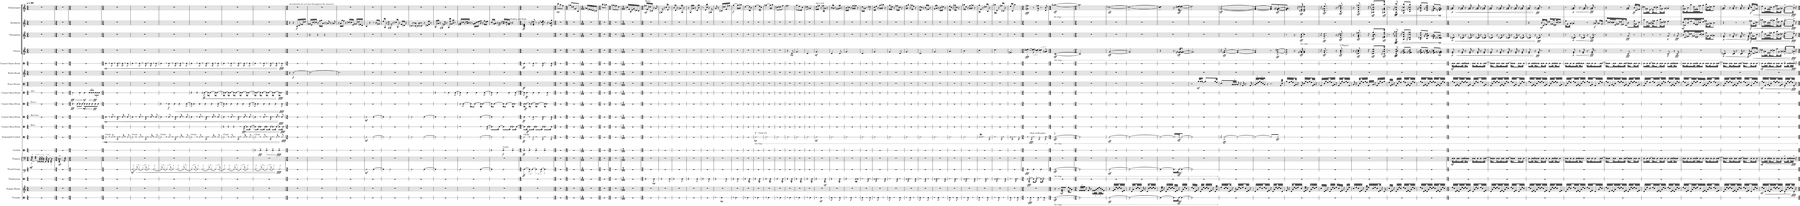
**kern	**dynam	**kern	**dynam	**kern	**dynam	**kern	**dynam	**kern	**dynam	**kern	**dynam	**kern	**dynam	**kern	**dynam	**kern	**dynam	**kern	**dynam	**kern	**dynam	**kern	**dynam	**kern	**dynam	**kern	**dynam	**kern	**dynam	**kern	**dynam	**kern	**dynam	**kern	**dynam
*part18	*part18	*part17	*part17	*part16	*part16	*part15	*part15	*part14	*part14	*part13	*part13	*part12	*part12	*part11	*part11	*part10	*part10	*part9	*part9	*part8	*part8	*part7	*part7	*part6	*part6	*part5	*part5	*part4	*part4	*part3	*part3	*part2	*part2	*part1	*part1
*staff18	*staff18	*staff17	*staff17	*staff16	*staff16	*staff15	*staff15	*staff14	*staff14	*staff13	*staff13	*staff12	*staff12	*staff11	*staff11	*staff10	*staff10	*staff9	*staff9	*staff8	*staff8	*staff7	*staff7	*staff6	*staff6	*staff5	*staff5	*staff4	*staff4	*staff3	*staff3	*staff2	*staff2	*staff1	*staff1
*I"Triangle	*	*I"Temple Blocks	*	*I"Tambourine	*	*I"Tuned Gongs	*	*I"Timpani	*	*I"Cymbal	*	*I"Suspended Cymbal	*	*I"Concert Bass Drum	*	*I"Concert Bass Drum	*	*I"Concert Bass Drum	*	*I"Concert Bass Drum	*	*I"Tenor Drums	*	*I"Bottle Break	*	*I"Concert Snare Drum	*	*I"Chimes	*	*I"Vibraphone	*	*I"Xylophone	*	*I"Glockenspiel	*
*I'Trgl.	*	*I'T.B.s	*	*I'Tamb.	*	*I'Td. Gon.	*	*I'Timp.	*	*I'Cym.	*	*I'Sus. Cyb	*	*I'Con. BD	*	*I'BD	*	*I'Con. BD	*	*I'Con. BD	*	*I'T.D.	*	*I'Bot. Brk.	*	*I'Con. Sn.	*	*I'Cme.	*	*I'Vib.	*	*I'Xyl.	*	*I'Glock.	*
*stria1	*	*	*	*stria1	*	*stria1	*	*	*	*stria1	*	*stria1	*	*stria1	*	*stria1	*	*stria1	*	*stria1	*	*	*	*	*	*stria1	*	*	*	*	*	*	*	*	*
*clefX	*	*clefG2	*	*clefX	*	*clefF4	*	*clefF4	*	*clefX	*	*clefX	*	*clefX	*	*clefX	*	*clefX	*	*clefX	*	*clefX	*	*clefG2	*	*clefX	*	*clefG2	*	*clefG2	*	*clefG2	*	*clefG2	*
*	*	*Trd-7c-12	*	*	*	*	*	*	*	*	*	*	*	*	*	*	*	*	*	*	*	*	*	*	*	*	*	*	*	*	*	*Trd-7c-12	*	*Trd-14c-24	*
*k[]	*	*k[]	*	*k[]	*	*k[]	*	*k[]	*	*k[]	*	*k[]	*	*k[]	*	*k[]	*	*k[]	*	*k[]	*	*k[]	*	*k[]	*	*k[]	*	*k[]	*	*k[]	*	*k[]	*	*k[]	*
*M5/4	*	*M5/4	*	*M5/4	*	*M5/4	*	*M5/4	*	*M5/4	*	*M5/4	*	*M5/4	*	*M5/4	*	*M5/4	*	*M5/4	*	*M5/4	*	*M5/4	*	*M5/4	*	*M5/4	*	*M5/4	*	*M5/4	*	*M5/4	*
*MM60	*	*MM60	*	*MM60	*	*MM60	*	*MM60	*	*MM60	*	*MM60	*	*MM60	*	*MM60	*	*MM60	*	*MM60	*	*MM60	*	*MM60	*	*MM60	*	*MM60	*	*MM60	*	*MM60	*	*MM60	*
=1	=1	=1	=1	=1	=1	=1	=1	=1	=1	=1	=1	=1	=1	=1	=1	=1	=1	=1	=1	=1	=1	=1	=1	=1	=1	=1	=1	=1	=1	=1	=1	=1	=1	=1	=1
!	!	!	!	!	!	!	!	!	!	!	!	!	!	!	!	!	!	!	!	!LO:TX:a:i:t=Alto	!	!	!	!	!	!	!	!	!	!	!	!	!	!	!
!	!	!	!	!	!	!	!	!	!	!	!	!	!	!	!	!	!	!LO:TX:a:i:t=Tenor	!	!	!	!	!	!	!	!	!	!	!	!	!	!	!	!	!
!	!	!	!	!	!	!	!	!	!	!	!	!	!	!	!	!LO:TX:a:i:t=Baritone	!	!	!	!	!	!	!	!	!	!	!	!	!	!	!	!	!	!	!
!	!	!	!	!	!	!	!	!	!	!	!	!	!	!LO:TX:a:i:t=Bass	!	!	!	!	!	!	!	!	!	!	!	!	!	!	!	!	!	!	!	!	!
!	!	!	!	!	!	!	!	!	!LO:DY:b	!	!	!	!	!	!	!	!	!	!	!	!	!	!	!	!	!	!	!	!	!	!	!	!	!	!
!	!	!	!	!	!	!	!	!	!LO:DY:n=1:b	!	!	!	!	!	!	!	!	!	!	!	!	!	!	!	!	!	!	!	!	!	!	!	!	!	!
*	*	*	*	*	*	*	*	*tremolo	*	*	*	*	*	*	*	*	*	*	*	*	*	*	*	*	*	*	*	*	*	*	*	*	*	*	*
4%5r	.	4%5r	.	4%5r	.	4%5r	.	[48BB/LLL	mf mf	4%5r	.	4%5r	.	4%5r	.	4%5r	.	4%5r	.	4%5r	.	4%5r	.	4%5r	.	4%5r	.	4%5r	.	4%5r	.	4%5r	.	4%5r	.
.	.	.	.	.	.	.	.	48BB/	.	.	.	.	.	.	.	.	.	.	.	.	.	.	.	.	.	.	.	.	.	.	.	.	.	.	.
.	.	.	.	.	.	.	.	48BB/	.	.	.	.	.	.	.	.	.	.	.	.	.	.	.	.	.	.	.	.	.	.	.	.	.	.	.
.	.	.	.	.	.	.	.	48BB/	.	.	.	.	.	.	.	.	.	.	.	.	.	.	.	.	.	.	.	.	.	.	.	.	.	.	.
.	.	.	.	.	.	.	.	48BB/	.	.	.	.	.	.	.	.	.	.	.	.	.	.	.	.	.	.	.	.	.	.	.	.	.	.	.
.	.	.	.	.	.	.	.	48BB/	.	.	.	.	.	.	.	.	.	.	.	.	.	.	.	.	.	.	.	.	.	.	.	.	.	.	.
.	.	.	.	.	.	.	.	48BB/	.	.	.	.	.	.	.	.	.	.	.	.	.	.	.	.	.	.	.	.	.	.	.	.	.	.	.
.	.	.	.	.	.	.	.	48BB/	.	.	.	.	.	.	.	.	.	.	.	.	.	.	.	.	.	.	.	.	.	.	.	.	.	.	.
.	.	.	.	.	.	.	.	48BB/	.	.	.	.	.	.	.	.	.	.	.	.	.	.	.	.	.	.	.	.	.	.	.	.	.	.	.
.	.	.	.	.	.	.	.	48BB/	.	.	.	.	.	.	.	.	.	.	.	.	.	.	.	.	.	.	.	.	.	.	.	.	.	.	.
.	.	.	.	.	.	.	.	48BB/	.	.	.	.	.	.	.	.	.	.	.	.	.	.	.	.	.	.	.	.	.	.	.	.	.	.	.
.	.	.	.	.	.	.	.	48BB/JJJ	.	.	.	.	.	.	.	.	.	.	.	.	.	.	.	.	.	.	.	.	.	.	.	.	.	.	.
.	.	.	.	.	.	.	.	48BB/]LLL	.	.	.	.	.	.	.	.	.	.	.	.	.	.	.	.	.	.	.	.	.	.	.	.	.	.	.
.	.	.	.	.	.	.	.	48BB/	.	.	.	.	.	.	.	.	.	.	.	.	.	.	.	.	.	.	.	.	.	.	.	.	.	.	.
.	.	.	.	.	.	.	.	48BB/	.	.	.	.	.	.	.	.	.	.	.	.	.	.	.	.	.	.	.	.	.	.	.	.	.	.	.
.	.	.	.	.	.	.	.	48BB/	.	.	.	.	.	.	.	.	.	.	.	.	.	.	.	.	.	.	.	.	.	.	.	.	.	.	.
.	.	.	.	.	.	.	.	48BB/	.	.	.	.	.	.	.	.	.	.	.	.	.	.	.	.	.	.	.	.	.	.	.	.	.	.	.
.	.	.	.	.	.	.	.	48BB/	.	.	.	.	.	.	.	.	.	.	.	.	.	.	.	.	.	.	.	.	.	.	.	.	.	.	.
.	.	.	.	.	.	.	.	48BB/	.	.	.	.	.	.	.	.	.	.	.	.	.	.	.	.	.	.	.	.	.	.	.	.	.	.	.
.	.	.	.	.	.	.	.	48BB/JJJ	.	.	.	.	.	.	.	.	.	.	.	.	.	.	.	.	.	.	.	.	.	.	.	.	.	.	.
.	.	.	.	.	.	.	.	[96FF#X/	.	.	.	.	.	.	.	.	.	.	.	.	.	.	.	.	.	.	.	.	.	.	.	.	.	.	.
.	.	.	.	.	.	.	.	96FF#X/	.	.	.	.	.	.	.	.	.	.	.	.	.	.	.	.	.	.	.	.	.	.	.	.	.	.	.
.	.	.	.	.	.	.	.	96FF#X/	.	.	.	.	.	.	.	.	.	.	.	.	.	.	.	.	.	.	.	.	.	.	.	.	.	.	.
.	.	.	.	.	.	.	.	96FF#X/	.	.	.	.	.	.	.	.	.	.	.	.	.	.	.	.	.	.	.	.	.	.	.	.	.	.	.
.	.	.	.	.	.	.	.	96FF#X/	.	.	.	.	.	.	.	.	.	.	.	.	.	.	.	.	.	.	.	.	.	.	.	.	.	.	.
.	.	.	.	.	.	.	.	96FF#X/	.	.	.	.	.	.	.	.	.	.	.	.	.	.	.	.	.	.	.	.	.	.	.	.	.	.	.
.	.	.	.	.	.	.	.	96FF#X/	.	.	.	.	.	.	.	.	.	.	.	.	.	.	.	.	.	.	.	.	.	.	.	.	.	.	.
.	.	.	.	.	.	.	.	96FF#X/	.	.	.	.	.	.	.	.	.	.	.	.	.	.	.	.	.	.	.	.	.	.	.	.	.	.	.
.	.	.	.	.	.	.	.	96FF#/	.	.	.	.	.	.	.	.	.	.	.	.	.	.	.	.	.	.	.	.	.	.	.	.	.	.	.
.	.	.	.	.	.	.	.	96FF#/	.	.	.	.	.	.	.	.	.	.	.	.	.	.	.	.	.	.	.	.	.	.	.	.	.	.	.
.	.	.	.	.	.	.	.	96FF#/	.	.	.	.	.	.	.	.	.	.	.	.	.	.	.	.	.	.	.	.	.	.	.	.	.	.	.
.	.	.	.	.	.	.	.	96FF#/	.	.	.	.	.	.	.	.	.	.	.	.	.	.	.	.	.	.	.	.	.	.	.	.	.	.	.
.	.	.	.	.	.	.	.	96FF#/	.	.	.	.	.	.	.	.	.	.	.	.	.	.	.	.	.	.	.	.	.	.	.	.	.	.	.
.	.	.	.	.	.	.	.	96FF#/	.	.	.	.	.	.	.	.	.	.	.	.	.	.	.	.	.	.	.	.	.	.	.	.	.	.	.
.	.	.	.	.	.	.	.	96FF#/	.	.	.	.	.	.	.	.	.	.	.	.	.	.	.	.	.	.	.	.	.	.	.	.	.	.	.
.	.	.	.	.	.	.	.	96FF#/	.	.	.	.	.	.	.	.	.	.	.	.	.	.	.	.	.	.	.	.	.	.	.	.	.	.	.
.	.	.	.	.	.	.	.	48FF#/LLL	.	.	.	.	.	.	.	.	.	.	.	.	.	.	.	.	.	.	.	.	.	.	.	.	.	.	.
.	.	.	.	.	.	.	.	48FF#/	.	.	.	.	.	.	.	.	.	.	.	.	.	.	.	.	.	.	.	.	.	.	.	.	.	.	.
.	.	.	.	.	.	.	.	48FF#/	.	.	.	.	.	.	.	.	.	.	.	.	.	.	.	.	.	.	.	.	.	.	.	.	.	.	.
.	.	.	.	.	.	.	.	48FF#/	.	.	.	.	.	.	.	.	.	.	.	.	.	.	.	.	.	.	.	.	.	.	.	.	.	.	.
.	.	.	.	.	.	.	.	48FF#/	.	.	.	.	.	.	.	.	.	.	.	.	.	.	.	.	.	.	.	.	.	.	.	.	.	.	.
.	.	.	.	.	.	.	.	48FF#/	.	.	.	.	.	.	.	.	.	.	.	.	.	.	.	.	.	.	.	.	.	.	.	.	.	.	.
.	.	.	.	.	.	.	.	48FF#/	.	.	.	.	.	.	.	.	.	.	.	.	.	.	.	.	.	.	.	.	.	.	.	.	.	.	.
.	.	.	.	.	.	.	.	48FF#/JJJ	.	.	.	.	.	.	.	.	.	.	.	.	.	.	.	.	.	.	.	.	.	.	.	.	.	.	.
.	.	.	.	.	.	.	.	96FF#/]	.	.	.	.	.	.	.	.	.	.	.	.	.	.	.	.	.	.	.	.	.	.	.	.	.	.	.
.	.	.	.	.	.	.	.	96FF#/	.	.	.	.	.	.	.	.	.	.	.	.	.	.	.	.	.	.	.	.	.	.	.	.	.	.	.
.	.	.	.	.	.	.	.	96FF#/	.	.	.	.	.	.	.	.	.	.	.	.	.	.	.	.	.	.	.	.	.	.	.	.	.	.	.
.	.	.	.	.	.	.	.	96FF#/	.	.	.	.	.	.	.	.	.	.	.	.	.	.	.	.	.	.	.	.	.	.	.	.	.	.	.
.	.	.	.	.	.	.	.	96FF#/	.	.	.	.	.	.	.	.	.	.	.	.	.	.	.	.	.	.	.	.	.	.	.	.	.	.	.
.	.	.	.	.	.	.	.	96FF#/	.	.	.	.	.	.	.	.	.	.	.	.	.	.	.	.	.	.	.	.	.	.	.	.	.	.	.
.	.	.	.	.	.	.	.	96FF#/	.	.	.	.	.	.	.	.	.	.	.	.	.	.	.	.	.	.	.	.	.	.	.	.	.	.	.
.	.	.	.	.	.	.	.	96FF#/	.	.	.	.	.	.	.	.	.	.	.	.	.	.	.	.	.	.	.	.	.	.	.	.	.	.	.
.	.	.	.	.	.	.	.	[48D\LLL	.	.	.	.	.	.	.	.	.	.	.	.	.	.	.	.	.	.	.	.	.	.	.	.	.	.	.
.	.	.	.	.	.	.	.	48D\	.	.	.	.	.	.	.	.	.	.	.	.	.	.	.	.	.	.	.	.	.	.	.	.	.	.	.
.	.	.	.	.	.	.	.	48D\	.	.	.	.	.	.	.	.	.	.	.	.	.	.	.	.	.	.	.	.	.	.	.	.	.	.	.
.	.	.	.	.	.	.	.	48D\	.	.	.	.	.	.	.	.	.	.	.	.	.	.	.	.	.	.	.	.	.	.	.	.	.	.	.
.	.	.	.	.	.	.	.	48D\	.	.	.	.	.	.	.	.	.	.	.	.	.	.	.	.	.	.	.	.	.	.	.	.	.	.	.
.	.	.	.	.	.	.	.	48D\	.	.	.	.	.	.	.	.	.	.	.	.	.	.	.	.	.	.	.	.	.	.	.	.	.	.	.
.	.	.	.	.	.	.	.	48D\	.	.	.	.	.	.	.	.	.	.	.	.	.	.	.	.	.	.	.	.	.	.	.	.	.	.	.
.	.	.	.	.	.	.	.	48D\JJJ	.	.	.	.	.	.	.	.	.	.	.	.	.	.	.	.	.	.	.	.	.	.	.	.	.	.	.
.	.	.	.	.	.	.	.	48D\]LLL	.	.	.	.	.	.	.	.	.	.	.	.	.	.	.	.	.	.	.	.	.	.	.	.	.	.	.
.	.	.	.	.	.	.	.	48D\	.	.	.	.	.	.	.	.	.	.	.	.	.	.	.	.	.	.	.	.	.	.	.	.	.	.	.
.	.	.	.	.	.	.	.	48D\	.	.	.	.	.	.	.	.	.	.	.	.	.	.	.	.	.	.	.	.	.	.	.	.	.	.	.
.	.	.	.	.	.	.	.	48D\	.	.	.	.	.	.	.	.	.	.	.	.	.	.	.	.	.	.	.	.	.	.	.	.	.	.	.
.	.	.	.	.	.	.	.	48D\	.	.	.	.	.	.	.	.	.	.	.	.	.	.	.	.	.	.	.	.	.	.	.	.	.	.	.
.	.	.	.	.	.	.	.	48D\	.	.	.	.	.	.	.	.	.	.	.	.	.	.	.	.	.	.	.	.	.	.	.	.	.	.	.
.	.	.	.	.	.	.	.	48D\	.	.	.	.	.	.	.	.	.	.	.	.	.	.	.	.	.	.	.	.	.	.	.	.	.	.	.
.	.	.	.	.	.	.	.	48D\	.	.	.	.	.	.	.	.	.	.	.	.	.	.	.	.	.	.	.	.	.	.	.	.	.	.	.
.	.	.	.	.	.	.	.	48D\	.	.	.	.	.	.	.	.	.	.	.	.	.	.	.	.	.	.	.	.	.	.	.	.	.	.	.
.	.	.	.	.	.	.	.	48D\	.	.	.	.	.	.	.	.	.	.	.	.	.	.	.	.	.	.	.	.	.	.	.	.	.	.	.
.	.	.	.	.	.	.	.	48D\	.	.	.	.	.	.	.	.	.	.	.	.	.	.	.	.	.	.	.	.	.	.	.	.	.	.	.
.	.	.	.	.	.	.	.	48D\JJJ	.	.	.	.	.	.	.	.	.	.	.	.	.	.	.	.	.	.	.	.	.	.	.	.	.	.	.
=2	=2	=2	=2	=2	=2	=2	=2	=2	=2	=2	=2	=2	=2	=2	=2	=2	=2	=2	=2	=2	=2	=2	=2	=2	=2	=2	=2	=2	=2	=2	=2	=2	=2	=2	=2
*M3/4	*	*M3/4	*	*M3/4	*	*M3/4	*	*M3/4	*	*M3/4	*	*M3/4	*	*M3/4	*	*M3/4	*	*M3/4	*	*M3/4	*	*M3/4	*	*M3/4	*	*M3/4	*	*M3/4	*	*M3/4	*	*M3/4	*	*M3/4	*
2.r	.	2.r	.	2.r	.	2.r	.	32D#Xzz<^\LLL	.	2.r	.	2.r	.	2.r	.	2.r	.	2.r	.	2.r	.	2.r	.	2.r	.	2.r	.	2.r	.	2.r	.	2.r	.	2.r	.
.	.	.	.	.	.	.	.	32D#Xzz<^\	.	.	.	.	.	.	.	.	.	.	.	.	.	.	.	.	.	.	.	.	.	.	.	.	.	.	.
.	.	.	.	.	.	.	.	32D#Xzz<^\	.	.	.	.	.	.	.	.	.	.	.	.	.	.	.	.	.	.	.	.	.	.	.	.	.	.	.
.	.	.	.	.	.	.	.	32D#Xzz<^\	.	.	.	.	.	.	.	.	.	.	.	.	.	.	.	.	.	.	.	.	.	.	.	.	.	.	.
.	.	.	.	.	.	.	.	32D#Xzz<^\	.	.	.	.	.	.	.	.	.	.	.	.	.	.	.	.	.	.	.	.	.	.	.	.	.	.	.
.	.	.	.	.	.	.	.	32D#Xzz<^\	.	.	.	.	.	.	.	.	.	.	.	.	.	.	.	.	.	.	.	.	.	.	.	.	.	.	.
.	.	.	.	.	.	.	.	32D#Xzz<^\	.	.	.	.	.	.	.	.	.	.	.	.	.	.	.	.	.	.	.	.	.	.	.	.	.	.	.
.	.	.	.	.	.	.	.	32D#Xzz<^\	.	.	.	.	.	.	.	.	.	.	.	.	.	.	.	.	.	.	.	.	.	.	.	.	.	.	.
.	.	.	.	.	.	.	.	32D#Xzz<^\	.	.	.	.	.	.	.	.	.	.	.	.	.	.	.	.	.	.	.	.	.	.	.	.	.	.	.
.	.	.	.	.	.	.	.	32D#Xzz<^\	.	.	.	.	.	.	.	.	.	.	.	.	.	.	.	.	.	.	.	.	.	.	.	.	.	.	.
.	.	.	.	.	.	.	.	32D#Xzz<^\	.	.	.	.	.	.	.	.	.	.	.	.	.	.	.	.	.	.	.	.	.	.	.	.	.	.	.
.	.	.	.	.	.	.	.	32D#Xzz<^\JJJ	.	.	.	.	.	.	.	.	.	.	.	.	.	.	.	.	.	.	.	.	.	.	.	.	.	.	.
.	.	.	.	.	.	.	.	32GG/LLL	.	.	.	.	.	.	.	.	.	.	.	.	.	.	.	.	.	.	.	.	.	.	.	.	.	.	.
.	.	.	.	.	.	.	.	32GG/	.	.	.	.	.	.	.	.	.	.	.	.	.	.	.	.	.	.	.	.	.	.	.	.	.	.	.
.	.	.	.	.	.	.	.	32GG/	.	.	.	.	.	.	.	.	.	.	.	.	.	.	.	.	.	.	.	.	.	.	.	.	.	.	.
.	.	.	.	.	.	.	.	32GG/	.	.	.	.	.	.	.	.	.	.	.	.	.	.	.	.	.	.	.	.	.	.	.	.	.	.	.
.	.	.	.	.	.	.	.	32GG/	.	.	.	.	.	.	.	.	.	.	.	.	.	.	.	.	.	.	.	.	.	.	.	.	.	.	.
.	.	.	.	.	.	.	.	32GG/	.	.	.	.	.	.	.	.	.	.	.	.	.	.	.	.	.	.	.	.	.	.	.	.	.	.	.
.	.	.	.	.	.	.	.	32GG/	.	.	.	.	.	.	.	.	.	.	.	.	.	.	.	.	.	.	.	.	.	.	.	.	.	.	.
.	.	.	.	.	.	.	.	32GG/	.	.	.	.	.	.	.	.	.	.	.	.	.	.	.	.	.	.	.	.	.	.	.	.	.	.	.
.	.	.	.	.	.	.	.	32GG/	.	.	.	.	.	.	.	.	.	.	.	.	.	.	.	.	.	.	.	.	.	.	.	.	.	.	.
.	.	.	.	.	.	.	.	32GG/	.	.	.	.	.	.	.	.	.	.	.	.	.	.	.	.	.	.	.	.	.	.	.	.	.	.	.
.	.	.	.	.	.	.	.	32GG/	.	.	.	.	.	.	.	.	.	.	.	.	.	.	.	.	.	.	.	.	.	.	.	.	.	.	.
.	.	.	.	.	.	.	.	32GG/JJJ	.	.	.	.	.	.	.	.	.	.	.	.	.	.	.	.	.	.	.	.	.	.	.	.	.	.	.
*	*	*	*	*	*	*	*	*Xtremolo	*	*	*	*	*	*	*	*	*	*	*	*	*	*	*	*	*	*	*	*	*	*	*	*	*	*	*
=3	=3	=3	=3	=3	=3	=3	=3	=3	=3	=3	=3	=3	=3	=3	=3	=3	=3	=3	=3	=3	=3	=3	=3	=3	=3	=3	=3	=3	=3	=3	=3	=3	=3	=3	=3
*M6/4	*	*M6/4	*	*M6/4	*	*M6/4	*	*M6/4	*	*M6/4	*	*M6/4	*	*M6/4	*	*M6/4	*	*M6/4	*	*M6/4	*	*M6/4	*	*M6/4	*	*M6/4	*	*M6/4	*	*M6/4	*	*M6/4	*	*M6/4	*
!	!	!	!	!	!	!	!	!	!	!	!	!	!	!	!	!	!	!	!LO:DY:b	!	!LO:HP:b	!	!	!	!	!	!	!	!	!	!	!	!	!	!
!	!	!	!	!	!	!	!	!	!	!	!	!	!	!	!	!	!	!	!	!	!LO:DY:n=1:b	!	!	!	!	!	!	!	!	!	!	!	!	!	!
1.r	.	1.r	.	1.r	.	1.r	.	1.r	.	1.r	.	1.r	.	1.r	.	1.r	.	4.r	fff	2Re\	> fff	1.r	.	1.r	.	1.r	.	1.r	.	1.r	.	1.r	.	1.r	.
!	!	!	!	!	!	!	!	!	!	!	!	!	!	!	!	!	!	!	!LO:HP:b	!	!	!	!	!	!	!	!	!	!	!	!	!	!	!	!
.	.	.	.	.	.	.	.	.	.	.	.	.	.	.	.	.	.	[8Re\L	>	.	.	.	.	.	.	.	.	.	.	.	.	.	.	.	.
.	.	.	.	.	.	.	.	.	.	.	.	.	.	.	.	.	.	8Re\]	.	4Re\	.	.	.	.	.	.	.	.	.	.	.	.	.	.	.
.	.	.	.	.	.	.	.	.	.	.	.	.	.	.	.	.	.	[8Re\J	.	.	.	.	.	.	.	.	.	.	.	.	.	.	.	.	.
!	!	!	!	!	!	!	!	!	!	!	!	!	!	!	!	!	!	!	!LO:DY:n=1:b	!	!LO:HP:n=1:b	!	!	!	!	!	!	!	!	!	!	!	!	!	!
!	!	!	!	!	!	!	!	!	!	!	!	!	!	!	!	!	!	!	!	!	!LO:DY:n=2:b	!	!	!	!	!	!	!	!	!	!	!	!	!	!
.	.	.	.	.	.	.	.	.	.	.	.	.	.	.	.	.	.	8Re\L]	] mf	4Re\	] < mf	.	.	.	.	.	.	.	.	.	.	.	.	.	.
!	!	!	!	!	!	!	!	!	!	!	!	!	!	!	!	!	!	!	!LO:HP:b	!	!	!	!	!	!	!	!	!	!	!	!	!	!	!	!
.	.	.	.	.	.	.	.	.	.	.	.	.	.	.	.	.	.	8Re\	<	.	.	.	.	.	.	.	.	.	.	.	.	.	.	.	.
*	*	*	*	*	*	*	*	*	*	*	*	*	*	*	*	*	*	*	*	*Xbrackettup	*	*	*	*	*	*	*	*	*	*	*	*	*	*	*
.	.	.	.	.	.	.	.	.	.	.	.	.	.	.	.	.	.	8Re\	.	12Re/L	.	.	.	.	.	.	.	.	.	.	.	.	.	.	.
.	.	.	.	.	.	.	.	.	.	.	.	.	.	.	.	.	.	.	.	12Re/	.	.	.	.	.	.	.	.	.	.	.	.	.	.	.
.	.	.	.	.	.	.	.	.	.	.	.	.	.	.	.	.	.	8Re\	.	.	.	.	.	.	.	.	.	.	.	.	.	.	.	.	.
.	.	.	.	.	.	.	.	.	.	.	.	.	.	.	.	.	.	.	.	12Re/J	.	.	.	.	.	.	.	.	.	.	.	.	.	.	.
!	!	!	!	!	!	!	!	!	!	!	!	!	!	!	!	!	!	!	!LO:DY:n=2:b	!	!LO:DY:n=3:b	!	!	!	!	!	!	!	!	!	!	!	!	!	!
.	.	.	.	.	.	.	.	.	.	.	.	.	.	.	.	.	.	8Re\	[ fff	12Re\L	[ fff	.	.	.	.	.	.	.	.	.	.	.	.	.	.
.	.	.	.	.	.	.	.	.	.	.	.	.	.	.	.	.	.	.	.	12Re\	.	.	.	.	.	.	.	.	.	.	.	.	.	.	.
.	.	.	.	.	.	.	.	.	.	.	.	.	.	.	.	.	.	8Re\J	.	.	.	.	.	.	.	.	.	.	.	.	.	.	.	.	.
.	.	.	.	.	.	.	.	.	.	.	.	.	.	.	.	.	.	.	.	12Re\J	.	.	.	.	.	.	.	.	.	.	.	.	.	.	.
=4	=4	=4	=4	=4	=4	=4	=4	=4	=4	=4	=4	=4	=4	=4	=4	=4	=4	=4	=4	=4	=4	=4	=4	=4	=4	=4	=4	=4	=4	=4	=4	=4	=4	=4	=4
*M5/4	*	*M5/4	*	*M5/4	*	*M5/4	*	*M5/4	*	*M5/4	*	*M5/4	*	*M5/4	*	*M5/4	*	*M5/4	*	*M5/4	*	*M5/4	*	*M5/4	*	*M5/4	*	*M5/4	*	*M5/4	*	*M5/4	*	*M5/4	*
!	!	!	!	!	!	!	!	!	!	!	!	!LO:TX:a:i:t=Choke	!	!	!	!	!	!	!	!	!	!	!	!	!	!	!	!	!	!	!	!	!	!	!
!	!	!	!	!	!	!	!	!	!	!	!	!	!LO:HP:b	!	!	!	!LO:HP:b	!	!	!	!	!	!	!	!	!	!LO:HP:b	!	!	!	!	!	!	!	!
!	!	!	!	!	!	!	!	!	!	!	!	!	!LO:DY:n=1:b	!	!	!	!LO:DY:n=1:b	!	!	!	!	!	!	!	!	!	!LO:DY:n=1:b	!	!	!	!	!	!	!	!
4%5r	.	4%5r	.	4%5r	.	4%5r	.	4%5r	.	4%5r	.	4Re'\	< mp	4%5r	.	4Re'\	< mp	4%5r	.	4%5r	.	4%5r	.	4%5r	.	4Re\	< mp	4%5r	.	4%5r	.	4%5r	.	4%5r	.
.	.	.	.	.	.	.	.	.	.	.	.	8r	.	.	.	8r	.	.	.	.	.	.	.	.	.	8r	.	.	.	.	.	.	.	.	.
.	.	.	.	.	.	.	.	.	.	.	.	8Re'/	.	.	.	8Re'/	.	.	.	.	.	.	.	.	.	8Re\	.	.	.	.	.	.	.	.	.
.	.	.	.	.	.	.	.	.	.	.	.	8.r	.	.	.	8.r	.	.	.	.	.	.	.	.	.	8.r	.	.	.	.	.	.	.	.	.
.	.	.	.	.	.	.	.	.	.	.	.	16Re'\	.	.	.	16Re'\	.	.	.	.	.	.	.	.	.	16Re\	.	.	.	.	.	.	.	.	.
.	.	.	.	.	.	.	.	.	.	.	.	8.r	.	.	.	8.r	.	.	.	.	.	.	.	.	.	8.r	.	.	.	.	.	.	.	.	.
.	.	.	.	.	.	.	.	.	.	.	.	16Re'/	.	.	.	16Re'/	.	.	.	.	.	.	.	.	.	16Re\	.	.	.	.	.	.	.	.	.
.	.	.	.	.	.	.	.	.	.	.	.	8r	.	.	.	8r	.	.	.	.	.	.	.	.	.	8r	.	.	.	.	.	.	.	.	.
.	.	.	.	.	.	.	.	.	.	.	.	8Re'/	.	.	.	8Re'/	.	.	.	.	.	.	.	.	.	8Re\	.	.	.	.	.	.	.	.	.
=5	=5	=5	=5	=5	=5	=5	=5	=5	=5	=5	=5	=5	=5	=5	=5	=5	=5	=5	=5	=5	=5	=5	=5	=5	=5	=5	=5	=5	=5	=5	=5	=5	=5	=5	=5
!	!	!	!	!	!	!	!	!	!	!	!	!LO:TX:a:i:t=Choke	!	!	!	!	!	!	!	!	!	!	!	!	!	!	!	!	!	!	!	!	!	!	!
!	!	!	!	!	!	!	!LO:DY:b	!	!	!	!	!	!	!	!	!	!	!	!	!	!	!	!	!	!	!	!	!	!	!	!	!	!	!	!
4%5r	.	4%5r	.	4%5r	.	[6.A/	mf	4%5r	.	4%5r	.	4Re'\	.	4%5r	.	4Re'\	.	4%5r	.	4%5r	.	4%5r	.	4%5r	.	4Re\	.	4%5r	.	4%5r	.	4%5r	.	4%5r	.
!	!	!	!	!	!	!	!LO:HP:b	!	!	!	!	!	!	!	!	!	!	!	!	!	!	!	!	!	!	!	!	!	!	!	!	!	!	!	!
.	.	.	.	.	.	12A/]	<	.	.	.	.	8r	.	.	.	8r	.	.	.	.	.	.	.	.	.	8r	.	.	.	.	.	.	.	.	.
.	.	.	.	.	.	[6A/	.	.	.	.	.	.	.	.	.	.	.	.	.	.	.	.	.	.	.	.	.	.	.	.	.	.	.	.	.
.	.	.	.	.	.	.	.	.	.	.	.	8Re'/	.	.	.	8Re'/	.	.	.	.	.	.	.	.	.	8Re\	.	.	.	.	.	.	.	.	.
.	.	.	.	.	.	6A/]	.	.	.	.	.	8.r	.	.	.	8.r	.	.	.	.	.	.	.	.	.	8.r	.	.	.	.	.	.	.	.	.
.	.	.	.	.	.	[12A/	.	.	.	.	.	.	.	.	.	.	.	.	.	.	.	.	.	.	.	.	.	.	.	.	.	.	.	.	.
.	.	.	.	.	.	.	.	.	.	.	.	16Re'\	.	.	.	16Re'\	.	.	.	.	.	.	.	.	.	16Re\	.	.	.	.	.	.	.	.	.
.	.	.	.	.	.	6.A/]	.	.	.	.	.	8.r	.	.	.	8.r	.	.	.	.	.	.	.	.	.	8.r	.	.	.	.	.	.	.	.	.
.	.	.	.	.	.	.	.	.	.	.	.	16Re'/	.	.	.	16Re'/	.	.	.	.	.	.	.	.	.	16Re\	.	.	.	.	.	.	.	.	.
.	.	.	.	.	.	[6.A/	.	.	.	.	.	8r	.	.	.	8r	.	.	.	.	.	.	.	.	.	8r	.	.	.	.	.	.	.	.	.
.	.	.	.	.	.	.	.	.	.	.	.	8Re'/	.	.	.	8Re'/	.	.	.	.	.	.	.	.	.	8Re\	.	.	.	.	.	.	.	.	.
=6	=6	=6	=6	=6	=6	=6	=6	=6	=6	=6	=6	=6	=6	=6	=6	=6	=6	=6	=6	=6	=6	=6	=6	=6	=6	=6	=6	=6	=6	=6	=6	=6	=6	=6	=6
!	!	!	!	!	!	!	!	!	!	!	!	!LO:TX:a:i:t=Choke	!	!	!	!	!	!	!	!	!	!	!	!	!	!	!	!	!	!	!	!	!	!	!
4%5r	.	4%5r	.	4%5r	.	4A/]	.	4%5r	.	4%5r	.	4Re'\	.	4%5r	.	4Re'\	.	4r	.	4%5r	.	4%5r	.	4%5r	.	4Re\	.	4%5r	.	4%5r	.	4%5r	.	4%5r	.
.	.	.	.	.	.	4A/]	.	.	.	.	.	8r	.	.	.	8r	.	8r	.	.	.	.	.	.	.	8r	.	.	.	.	.	.	.	.	.
!	!	!	!	!	!	!	!	!	!	!	!	!	!	!	!	!	!	!	!LO:DY:b	!	!	!	!	!	!	!	!	!	!	!	!	!	!	!	!
.	.	.	.	.	.	.	.	.	.	.	.	8Re'/	.	.	.	8Re'/	.	4Re\	f	.	.	.	.	.	.	8Re\	.	.	.	.	.	.	.	.	.
*	*	*	*	*	*	*Xbrackettup	*	*	*	*	*	*	*	*	*	*	*	*	*	*	*	*	*	*	*	*	*	*	*	*	*	*	*	*	*
.	.	.	.	.	.	6.A/]	.	.	.	.	.	8.r	.	.	.	8.r	.	.	.	.	.	.	.	.	.	8.r	.	.	.	.	.	.	.	.	.
.	.	.	.	.	.	.	.	.	.	.	.	.	.	.	.	.	.	4Re\	.	.	.	.	.	.	.	.	.	.	.	.	.	.	.	.	.
.	.	.	.	.	.	.	.	.	.	.	.	16Re'\	.	.	.	16Re'\	.	.	.	.	.	.	.	.	.	16Re\	.	.	.	.	.	.	.	.	.
.	.	.	.	.	.	[6.A/	.	.	.	.	.	8.r	.	.	.	8.r	.	.	.	.	.	.	.	.	.	8.r	.	.	.	.	.	.	.	.	.
!	!	!	!	!	!	!	!	!	!	!	!	!	!	!	!	!	!	!	!LO:HP:b	!	!	!	!	!	!	!	!	!	!	!	!	!	!	!	!
.	.	.	.	.	.	.	.	.	.	.	.	.	.	.	.	.	.	4Re\	<	.	.	.	.	.	.	.	.	.	.	.	.	.	.	.	.
.	.	.	.	.	.	.	.	.	.	.	.	16Re'/	.	.	.	16Re'/	.	.	.	.	.	.	.	.	.	16Re\	.	.	.	.	.	.	.	.	.
*	*	*	*	*	*	*brackettup	*	*	*	*	*	*	*	*	*	*	*	*	*	*	*	*	*	*	*	*	*	*	*	*	*	*	*	*	*
.	.	.	.	.	.	12A/]	.	.	.	.	.	8r	.	.	.	8r	.	.	.	.	.	.	.	.	.	8r	.	.	.	.	.	.	.	.	.
.	.	.	.	.	.	[6A/	.	.	.	.	.	.	.	.	.	.	.	.	.	.	.	.	.	.	.	.	.	.	.	.	.	.	.	.	.
.	.	.	.	.	.	.	.	.	.	.	.	8Re'/	.	.	.	8Re'/	.	[8Re\	.	.	.	.	.	.	.	8Re\	.	.	.	.	.	.	.	.	.
=7	=7	=7	=7	=7	=7	=7	=7	=7	=7	=7	=7	=7	=7	=7	=7	=7	=7	=7	=7	=7	=7	=7	=7	=7	=7	=7	=7	=7	=7	=7	=7	=7	=7	=7	=7
!	!	!	!	!	!	!	!	!	!	!	!	!LO:TX:a:i:t=Choke	!	!	!	!	!	!	!	!	!	!	!	!	!	!	!	!	!	!	!	!	!	!	!
4%5r	.	4%5r	.	4%5r	.	4A/]	.	4%5r	.	4%5r	.	4Re'\	.	4%5r	.	4Re'\	.	8Re\]	.	4r	.	4%5r	.	4%5r	.	4Re\	.	4%5r	.	4%5r	.	4%5r	.	4%5r	.
.	.	.	.	.	.	.	.	.	.	.	.	.	.	.	.	.	.	4Re\	.	.	.	.	.	.	.	.	.	.	.	.	.	.	.	.	.
*	*	*	*	*	*	*Xbrackettup	*	*	*	*	*	*	*	*	*	*	*	*	*	*	*	*	*	*	*	*	*	*	*	*	*	*	*	*	*
.	.	.	.	.	.	6.A/]	.	.	.	.	.	8r	.	.	.	8r	.	.	.	4r	.	.	.	.	.	8r	.	.	.	.	.	.	.	.	.
.	.	.	.	.	.	.	.	.	.	.	.	8Re'/	.	.	.	8Re'/	.	4Re\	.	.	.	.	.	.	.	8Re\	.	.	.	.	.	.	.	.	.
.	.	.	.	.	.	[6.A/	.	.	.	.	.	8.r	.	.	.	8.r	.	.	.	16r	.	.	.	.	.	8.r	.	.	.	.	.	.	.	.	.
!	!	!	!	!	!	!	!	!	!	!	!	!	!	!	!	!	!	!	!	!	!LO:DY:b	!	!	!	!	!	!	!	!	!	!	!	!	!	!
.	.	.	.	.	.	.	.	.	.	.	.	.	.	.	.	.	.	.	.	[8.Re\	ff	.	.	.	.	.	.	.	.	.	.	.	.	.	.
.	.	.	.	.	.	.	.	.	.	.	.	.	.	.	.	.	.	4Re\	.	.	.	.	.	.	.	.	.	.	.	.	.	.	.	.	.
.	.	.	.	.	.	.	.	.	.	.	.	16Re'\	.	.	.	16Re'\	.	.	.	.	.	.	.	.	.	16Re\	.	.	.	.	.	.	.	.	.
*	*	*	*	*	*	*brackettup	*	*	*	*	*	*	*	*	*	*	*	*	*	*	*	*	*	*	*	*	*	*	*	*	*	*	*	*	*
!	!	!	!	!	!	!	!	!	!	!	!	!	!	!	!	!	!	!	!	!	!LO:HP:b	!	!	!	!	!	!	!	!	!	!	!	!	!	!
.	.	.	.	.	.	12A/]	.	.	.	.	.	8.r	.	.	.	8.r	.	.	.	16Re\KL]	<	.	.	.	.	8.r	.	.	.	.	.	.	.	.	.
.	.	.	.	.	.	.	.	.	.	.	.	.	.	.	.	.	.	.	.	[8.Re\J	.	.	.	.	.	.	.	.	.	.	.	.	.	.	.
.	.	.	.	.	.	[6A/	.	.	.	.	.	.	.	.	.	.	.	.	.	.	.	.	.	.	.	.	.	.	.	.	.	.	.	.	.
.	.	.	.	.	.	.	.	.	.	.	.	.	.	.	.	.	.	4Re\	.	.	.	.	.	.	.	.	.	.	.	.	.	.	.	.	.
.	.	.	.	.	.	.	.	.	.	.	.	16Re'/	.	.	.	16Re'/	.	.	.	.	.	.	.	.	.	16Re\	.	.	.	.	.	.	.	.	.
.	.	.	.	.	.	6A/]	.	.	.	.	.	8r	.	.	.	8r	.	.	.	16Re\KL]	.	.	.	.	.	8r	.	.	.	.	.	.	.	.	.
.	.	.	.	.	.	.	.	.	.	.	.	.	.	.	.	.	.	.	.	[8.Re\J	.	.	.	.	.	.	.	.	.	.	.	.	.	.	.
.	.	.	.	.	.	.	.	.	.	.	.	8Re'/	.	.	.	8Re'/	.	[8Re\	.	.	.	.	.	.	.	8Re\	.	.	.	.	.	.	.	.	.
.	.	.	.	.	.	[12A/	.	.	.	.	.	.	.	.	.	.	.	.	.	.	.	.	.	.	.	.	.	.	.	.	.	.	.	.	.
=8	=8	=8	=8	=8	=8	=8	=8	=8	=8	=8	=8	=8	=8	=8	=8	=8	=8	=8	=8	=8	=8	=8	=8	=8	=8	=8	=8	=8	=8	=8	=8	=8	=8	=8	=8
!	!	!	!	!	!	!	!	!	!	!	!	!LO:TX:a:i:t=Choke	!	!	!	!	!	!	!	!	!	!	!	!	!	!	!	!	!	!	!	!	!	!	!
4%5r	.	4%5r	.	4%5r	.	6.A/]	.	4%5r	.	4%5r	.	4Re'\	.	4r	.	4Re'\	.	8Re\]	.	16Re\KL]	.	4%5r	.	4%5r	.	4Re\	.	4%5r	.	4%5r	.	4%5r	.	4%5r	.
.	.	.	.	.	.	.	.	.	.	.	.	.	.	.	.	.	.	.	.	[8.Re\J	.	.	.	.	.	.	.	.	.	.	.	.	.	.	.
.	.	.	.	.	.	.	.	.	.	.	.	.	.	.	.	.	.	4Re\	.	.	.	.	.	.	.	.	.	.	.	.	.	.	.	.	.
.	.	.	.	.	.	[6.A/	.	.	.	.	.	8r	.	4r	.	8r	.	.	.	16Re\KL]	.	.	.	.	.	8r	.	.	.	.	.	.	.	.	.
.	.	.	.	.	.	.	.	.	.	.	.	.	.	.	.	.	.	.	.	[8.Re\J	.	.	.	.	.	.	.	.	.	.	.	.	.	.	.
.	.	.	.	.	.	.	.	.	.	.	.	8Re'/	.	.	.	8Re'/	.	4Re\	.	.	.	.	.	.	.	8Re\	.	.	.	.	.	.	.	.	.
.	.	.	.	.	.	12A/]	.	.	.	.	.	8.r	.	4r	.	8.r	.	.	.	16Re\KL]	.	.	.	.	.	8.r	.	.	.	.	.	.	.	.	.
.	.	.	.	.	.	.	.	.	.	.	.	.	.	.	.	.	.	.	.	[8.Re\J	.	.	.	.	.	.	.	.	.	.	.	.	.	.	.
.	.	.	.	.	.	[6A/	.	.	.	.	.	.	.	.	.	.	.	.	.	.	.	.	.	.	.	.	.	.	.	.	.	.	.	.	.
.	.	.	.	.	.	.	.	.	.	.	.	.	.	.	.	.	.	4Re\	.	.	.	.	.	.	.	.	.	.	.	.	.	.	.	.	.
.	.	.	.	.	.	.	.	.	.	.	.	16Re'\	.	.	.	16Re'\	.	.	.	.	.	.	.	.	.	16Re\	.	.	.	.	.	.	.	.	.
.	.	.	.	.	.	6A/]	.	.	.	.	.	8.r	.	8.r	.	8.r	.	.	.	16Re\KL]	.	.	.	.	.	8.r	.	.	.	.	.	.	.	.	.
.	.	.	.	.	.	.	.	.	.	.	.	.	.	.	.	.	.	.	.	[8.Re\J	.	.	.	.	.	.	.	.	.	.	.	.	.	.	.
.	.	.	.	.	.	.	.	.	.	.	.	.	.	.	.	.	.	4Re\	.	.	.	.	.	.	.	.	.	.	.	.	.	.	.	.	.
.	.	.	.	.	.	[12A/	.	.	.	.	.	.	.	.	.	.	.	.	.	.	.	.	.	.	.	.	.	.	.	.	.	.	.	.	.
!	!	!	!	!	!	!	!	!	!	!	!	!	!	!	!LO:DY:b	!	!	!	!	!	!	!	!	!	!	!	!	!	!	!	!	!	!	!	!
.	.	.	.	.	.	.	.	.	.	.	.	16Re'/	.	[16Re\	fff	16Re'/	.	.	.	.	.	.	.	.	.	16Re\	.	.	.	.	.	.	.	.	.
.	.	.	.	.	.	6.A/]	.	.	.	.	.	8r	.	8.Re\L]	.	8r	.	.	.	16Re\KL]	.	.	.	.	.	8r	.	.	.	.	.	.	.	.	.
.	.	.	.	.	.	.	.	.	.	.	.	.	.	.	.	.	.	.	.	[8.Re\J	.	.	.	.	.	.	.	.	.	.	.	.	.	.	.
.	.	.	.	.	.	.	.	.	.	.	.	8Re'/	.	.	.	8Re'/	.	[8Re\	.	.	.	.	.	.	.	8Re\	.	.	.	.	.	.	.	.	.
!	!	!	!	!	!	!	!	!	!	!	!	!	!	!	!LO:HP:b	!	!	!	!	!	!	!	!	!	!	!	!	!	!	!	!	!	!	!	!
.	.	.	.	.	.	.	.	.	.	.	.	.	.	[16Re\Jk	<	.	.	.	.	.	.	.	.	.	.	.	.	.	.	.	.	.	.	.	.
=9	=9	=9	=9	=9	=9	=9	=9	=9	=9	=9	=9	=9	=9	=9	=9	=9	=9	=9	=9	=9	=9	=9	=9	=9	=9	=9	=9	=9	=9	=9	=9	=9	=9	=9	=9
!	!	!	!	!	!	!	!	!	!	!	!	!LO:TX:a:i:t=Choke	!	!	!	!	!	!	!	!	!	!	!	!	!	!	!	!	!	!	!	!	!	!	!
4%5r	.	4%5r	.	4%5r	.	[6.A/	.	4%5r	.	4r	.	4Re'\	.	8.Re\L]	.	4Re'\	.	8Re\]	.	16Re\KL]	.	4%5r	.	4%5r	.	4Re\	.	4%5r	.	4%5r	.	4%5r	.	4%5r	.
.	.	.	.	.	.	.	.	.	.	.	.	.	.	.	.	.	.	.	.	[8.Re\J	.	.	.	.	.	.	.	.	.	.	.	.	.	.	.
.	.	.	.	.	.	.	.	.	.	.	.	.	.	.	.	.	.	4Re\	.	.	.	.	.	.	.	.	.	.	.	.	.	.	.	.	.
.	.	.	.	.	.	.	.	.	.	.	.	.	.	[16Re\Jk	.	.	.	.	.	.	.	.	.	.	.	.	.	.	.	.	.	.	.	.	.
!	!	!	!	!	!	!	!	!	!	!	!LO:HP:b	!	!	!	!	!	!	!	!	!	!	!	!	!	!	!	!	!	!	!	!	!	!	!	!
!	!	!	!	!	!	!	!	!	!	!	!LO:DY:n=1:b	!	!	!	!	!	!	!	!	!	!	!	!	!	!	!	!	!	!	!	!	!	!	!	!
.	.	.	.	.	.	12A/]	.	.	.	4Re^\	< fff	8r	.	8.Re\L]	.	8r	.	.	.	16Re\KL]	.	.	.	.	.	8r	.	.	.	.	.	.	.	.	.
.	.	.	.	.	.	.	.	.	.	.	.	.	.	.	.	.	.	.	.	[8.Re\J	.	.	.	.	.	.	.	.	.	.	.	.	.	.	.
.	.	.	.	.	.	[6A/	.	.	.	.	.	.	.	.	.	.	.	.	.	.	.	.	.	.	.	.	.	.	.	.	.	.	.	.	.
.	.	.	.	.	.	.	.	.	.	.	.	8Re'/	.	.	.	8Re'/	.	4Re\	.	.	.	.	.	.	.	8Re\	.	.	.	.	.	.	.	.	.
.	.	.	.	.	.	.	.	.	.	.	.	.	.	[16Re\Jk	.	.	.	.	.	.	.	.	.	.	.	.	.	.	.	.	.	.	.	.	.
.	.	.	.	.	.	6A/]	.	.	.	4Re^\	.	8.r	.	8.Re\L]	.	8.r	.	.	.	16Re\KL]	.	.	.	.	.	8.r	.	.	.	.	.	.	.	.	.
.	.	.	.	.	.	.	.	.	.	.	.	.	.	.	.	.	.	.	.	[8.Re\J	.	.	.	.	.	.	.	.	.	.	.	.	.	.	.
.	.	.	.	.	.	.	.	.	.	.	.	.	.	.	.	.	.	4Re\	.	.	.	.	.	.	.	.	.	.	.	.	.	.	.	.	.
.	.	.	.	.	.	[12A/	.	.	.	.	.	.	.	.	.	.	.	.	.	.	.	.	.	.	.	.	.	.	.	.	.	.	.	.	.
.	.	.	.	.	.	.	.	.	.	.	.	16Re'\	.	[16Re\Jk	.	16Re'\	.	.	.	.	.	.	.	.	.	16Re\	.	.	.	.	.	.	.	.	.
.	.	.	.	.	.	6.A/]	.	.	.	4Re^\	.	8.r	.	8.Re\L]	.	8.r	.	.	.	16Re\KL]	.	.	.	.	.	8.r	.	.	.	.	.	.	.	.	.
.	.	.	.	.	.	.	.	.	.	.	.	.	.	.	.	.	.	.	.	[8.Re\J	.	.	.	.	.	.	.	.	.	.	.	.	.	.	.
.	.	.	.	.	.	.	.	.	.	.	.	.	.	.	.	.	.	4Re\	.	.	.	.	.	.	.	.	.	.	.	.	.	.	.	.	.
.	.	.	.	.	.	.	.	.	.	.	.	16Re'/	.	[16Re\Jk	.	16Re'/	.	.	.	.	.	.	.	.	.	16Re\	.	.	.	.	.	.	.	.	.
!	!	!	!	!	!	!	!LO:DY:n=1:b	!	!	!	!LO:DY:n=2:a	!	!	!	!	!	!	!	!	!	!	!	!	!	!	!	!	!	!	!	!	!	!	!	!
!	!	!	!	!	!	!	!	!	!	!	!LO:DY:n=3:b	!	!	!	!	!	!	!	!	!	!	!	!	!	!	!	!	!	!	!	!	!	!	!	!
.	.	.	.	.	.	6.A/	[ ffff	.	.	4Re^\	[ ffff ffff	8r	.	8.Re\L]	.	8r	.	.	.	16Re\KL]	[	.	.	.	.	8r	.	.	.	.	.	.	.	.	.
!	!	!	!	!	!	!	!	!	!	!	!	!	!	!	!	!	!	!	!	!	!LO:DY:b	!	!	!	!	!	!	!	!	!	!	!	!	!	!
.	.	.	.	.	.	.	.	.	.	.	.	.	.	.	.	.	.	.	.	8.Re\J	ffff	.	.	.	.	.	.	.	.	.	.	.	.	.	.
!	!	!	!	!	!	!	!	!	!	!	!	!	!	!	!	!	!	!	!LO:DY:n=1:b	!	!	!	!	!	!	!	!LO:DY:n=1:b	!	!	!	!	!	!	!	!
.	.	.	.	.	.	.	.	.	.	.	.	8Re'/	[	.	.	8Re'/	[	8Re\	[ ffff	.	.	.	.	.	.	8Re\	[ ffff	.	.	.	.	.	.	.	.
!	!	!	!	!	!	!	!	!	!	!	!	!	!	!	!LO:DY:n=1:b	!	!	!	!	!	!	!	!	!	!	!	!	!	!	!	!	!	!	!	!
!	!	!	!	!	!	!	!	!	!	!	!	!	!	!	!LO:DY:n=2:a	!	!	!	!	!	!	!	!	!	!	!	!	!	!	!	!	!	!	!	!
.	.	.	.	.	.	.	.	.	.	.	.	.	.	16Re\Jk	[ ffff ffff	.	.	.	.	.	.	.	.	.	.	.	.	.	.	.	.	.	.	.	.
=10	=10	=10	=10	=10	=10	=10	=10	=10	=10	=10	=10	=10	=10	=10	=10	=10	=10	=10	=10	=10	=10	=10	=10	=10	=10	=10	=10	=10	=10	=10	=10	=10	=10	=10	=10
*M3/4	*	*M3/4	*	*M3/4	*	*M3/4	*	*M3/4	*	*M3/4	*	*M3/4	*	*M3/4	*	*M3/4	*	*M3/4	*	*M3/4	*	*M3/4	*	*M3/4	*	*M3/4	*	*M3/4	*	*M3/4	*	*M3/4	*	*M3/4	*
!	!	!	!	!	!	!	!	!	!	!	!	!	!	!	!	!	!	!	!	!	!	!	!	!	!	!	!	!	!	!	!	!	!	!LO:TX:a:i:t=Accidentals do not last throughout the measure	!
2.r	.	2.r	.	2.r	.	2.r	.	2.r	.	2.r	.	2.r	.	2.r	.	2.r	.	2.r	.	2.r	.	2.r	.	4r	.	2.r	.	2.r	.	2.r	.	4r	.	2.r	.
!	!	!	!	!	!	!	!	!	!	!	!	!	!	!	!	!	!	!	!	!	!	!	!	!	!LO:DY:b	!	!	!	!	!	!	!	!	!	!
.	.	.	.	.	.	.	.	.	.	.	.	.	.	.	.	.	.	.	.	.	.	.	.	[2cc\	f	.	.	.	.	.	.	4r	.	.	.
!	!	!	!	!	!	!	!	!	!	!	!	!	!	!	!	!	!	!	!	!	!	!	!	!	!	!	!	!	!	!	!	!	!LO:DY:b	!	!
.	.	.	.	.	.	.	.	.	.	.	.	.	.	.	.	.	.	.	.	.	.	.	.	.	.	.	.	.	.	.	.	16B/LL	f	.	.
.	.	.	.	.	.	.	.	.	.	.	.	.	.	.	.	.	.	.	.	.	.	.	.	.	.	.	.	.	.	.	.	16d/	.	.	.
.	.	.	.	.	.	.	.	.	.	.	.	.	.	.	.	.	.	.	.	.	.	.	.	.	.	.	.	.	.	.	.	16f#X/	.	.	.
.	.	.	.	.	.	.	.	.	.	.	.	.	.	.	.	.	.	.	.	.	.	.	.	.	.	.	.	.	.	.	.	16dd#X/JJ	.	.	.
=11	=11	=11	=11	=11	=11	=11	=11	=11	=11	=11	=11	=11	=11	=11	=11	=11	=11	=11	=11	=11	=11	=11	=11	=11	=11	=11	=11	=11	=11	=11	=11	=11	=11	=11	=11
2.r	.	2.r	.	2.r	.	2.r	.	2.r	.	2.r	.	2.r	.	2.r	.	2.r	.	2.r	.	2.r	.	2.r	.	2.cc\_	.	2.r	.	2.r	.	4r	.	16g#X/LL	.	2.r	.
.	.	.	.	.	.	.	.	.	.	.	.	.	.	.	.	.	.	.	.	.	.	.	.	.	.	.	.	.	.	.	.	16e/	.	.	.
.	.	.	.	.	.	.	.	.	.	.	.	.	.	.	.	.	.	.	.	.	.	.	.	.	.	.	.	.	.	.	.	16cc/	.	.	.
.	.	.	.	.	.	.	.	.	.	.	.	.	.	.	.	.	.	.	.	.	.	.	.	.	.	.	.	.	.	.	.	16cc#X/JJ	.	.	.
.	.	.	.	.	.	.	.	.	.	.	.	.	.	.	.	.	.	.	.	.	.	.	.	.	.	.	.	.	.	4r	.	16r	.	.	.
.	.	.	.	.	.	.	.	.	.	.	.	.	.	.	.	.	.	.	.	.	.	.	.	.	.	.	.	.	.	.	.	16ff\LL	.	.	.
.	.	.	.	.	.	.	.	.	.	.	.	.	.	.	.	.	.	.	.	.	.	.	.	.	.	.	.	.	.	.	.	16gg\	.	.	.
.	.	.	.	.	.	.	.	.	.	.	.	.	.	.	.	.	.	.	.	.	.	.	.	.	.	.	.	.	.	.	.	16a\JJ	.	.	.
.	.	.	.	.	.	.	.	.	.	.	.	.	.	.	.	.	.	.	.	.	.	.	.	.	.	.	.	.	.	4r	.	16r	.	.	.
.	.	.	.	.	.	.	.	.	.	.	.	.	.	.	.	.	.	.	.	.	.	.	.	.	.	.	.	.	.	.	.	16a#X/	.	.	.
.	.	.	.	.	.	.	.	.	.	.	.	.	.	.	.	.	.	.	.	.	.	.	.	.	.	.	.	.	.	.	.	16r	.	.	.
.	.	.	.	.	.	.	.	.	.	.	.	.	.	.	.	.	.	.	.	.	.	.	.	.	.	.	.	.	.	.	.	16a#X/	.	.	.
=12	=12	=12	=12	=12	=12	=12	=12	=12	=12	=12	=12	=12	=12	=12	=12	=12	=12	=12	=12	=12	=12	=12	=12	=12	=12	=12	=12	=12	=12	=12	=12	=12	=12	=12	=12
2.r	.	2.r	.	2.r	.	2.r	.	2.r	.	2.r	.	2.r	.	2.r	.	2.r	.	2.r	.	2.r	.	2.r	.	2.cc\]	.	2.r	.	2.r	.	2.r	.	16r	.	2.r	.
.	.	.	.	.	.	.	.	.	.	.	.	.	.	.	.	.	.	.	.	.	.	.	.	.	.	.	.	.	.	.	.	16a\LL	.	.	.
.	.	.	.	.	.	.	.	.	.	.	.	.	.	.	.	.	.	.	.	.	.	.	.	.	.	.	.	.	.	.	.	16gg\	.	.	.
.	.	.	.	.	.	.	.	.	.	.	.	.	.	.	.	.	.	.	.	.	.	.	.	.	.	.	.	.	.	.	.	16ff\JJ	.	.	.
.	.	.	.	.	.	.	.	.	.	.	.	.	.	.	.	.	.	.	.	.	.	.	.	.	.	.	.	.	.	.	.	16r	.	.	.
.	.	.	.	.	.	.	.	.	.	.	.	.	.	.	.	.	.	.	.	.	.	.	.	.	.	.	.	.	.	.	.	16cc#X/LL	.	.	.
.	.	.	.	.	.	.	.	.	.	.	.	.	.	.	.	.	.	.	.	.	.	.	.	.	.	.	.	.	.	.	.	16ccn/	.	.	.
.	.	.	.	.	.	.	.	.	.	.	.	.	.	.	.	.	.	.	.	.	.	.	.	.	.	.	.	.	.	.	.	16e/JJ	.	.	.
.	.	.	.	.	.	.	.	.	.	.	.	.	.	.	.	.	.	.	.	.	.	.	.	.	.	.	.	.	.	.	.	16g#X/LL	.	.	.
.	.	.	.	.	.	.	.	.	.	.	.	.	.	.	.	.	.	.	.	.	.	.	.	.	.	.	.	.	.	.	.	16dd#X/	.	.	.
.	.	.	.	.	.	.	.	.	.	.	.	.	.	.	.	.	.	.	.	.	.	.	.	.	.	.	.	.	.	.	.	16f#X/	.	.	.
.	.	.	.	.	.	.	.	.	.	.	.	.	.	.	.	.	.	.	.	.	.	.	.	.	.	.	.	.	.	.	.	16d/JJ	.	.	.
=13	=13	=13	=13	=13	=13	=13	=13	=13	=13	=13	=13	=13	=13	=13	=13	=13	=13	=13	=13	=13	=13	=13	=13	=13	=13	=13	=13	=13	=13	=13	=13	=13	=13	=13	=13
!	!	!	!	!	!	!	!LO:DY:b	!	!	!	!	!	!LO:DY:b	!	!	!	!LO:DY:b	!	!	!	!	!	!	!	!	!	!	!	!	!	!	!	!	!	!
2.r	.	2.r	.	2.r	.	2A\	mf	2.r	.	2.r	.	2Re\	mf	2.r	.	2Re\	mf	2.r	.	2.r	.	2.r	.	2.r	.	2.r	.	2.r	.	2.r	.	4B/	.	2.r	.
.	.	.	.	.	.	.	.	.	.	.	.	.	.	.	.	.	.	.	.	.	.	.	.	.	.	.	.	.	.	.	.	4r	.	.	.
.	.	.	.	.	.	[4A\	.	.	.	.	.	[4Re\	.	.	.	[4Re\	.	.	.	.	.	.	.	.	.	.	.	.	.	.	.	8r	.	.	.
.	.	.	.	.	.	.	.	.	.	.	.	.	.	.	.	.	.	.	.	.	.	.	.	.	.	.	.	.	.	.	.	16b/LL	.	.	.
.	.	.	.	.	.	.	.	.	.	.	.	.	.	.	.	.	.	.	.	.	.	.	.	.	.	.	.	.	.	.	.	16g#X/JJ	.	.	.
=14	=14	=14	=14	=14	=14	=14	=14	=14	=14	=14	=14	=14	=14	=14	=14	=14	=14	=14	=14	=14	=14	=14	=14	=14	=14	=14	=14	=14	=14	=14	=14	=14	=14	=14	=14
2.r	.	2.r	.	2.r	.	4A\]	.	2.r	.	2.r	.	4Re\]	.	2.r	.	4Re\]	.	2.r	.	2.r	.	2.r	.	2.r	.	2.r	.	2.r	.	2.r	.	16ee/LL	.	2.r	.
.	.	.	.	.	.	.	.	.	.	.	.	.	.	.	.	.	.	.	.	.	.	.	.	.	.	.	.	.	.	.	.	16G/JJ	.	.	.
.	.	.	.	.	.	.	.	.	.	.	.	.	.	.	.	.	.	.	.	.	.	.	.	.	.	.	.	.	.	.	.	16r	.	.	.
.	.	.	.	.	.	.	.	.	.	.	.	.	.	.	.	.	.	.	.	.	.	.	.	.	.	.	.	.	.	.	.	16dd\	.	.	.
.	.	.	.	.	.	2A\	.	.	.	.	.	2Re\	.	.	.	2Re\	.	.	.	.	.	.	.	.	.	.	.	.	.	.	.	16F#X/	.	.	.
.	.	.	.	.	.	.	.	.	.	.	.	.	.	.	.	.	.	.	.	.	.	.	.	.	.	.	.	.	.	.	.	16r	.	.	.
.	.	.	.	.	.	.	.	.	.	.	.	.	.	.	.	.	.	.	.	.	.	.	.	.	.	.	.	.	.	.	.	16cc#X/LL	.	.	.
.	.	.	.	.	.	.	.	.	.	.	.	.	.	.	.	.	.	.	.	.	.	.	.	.	.	.	.	.	.	.	.	16A/JJ	.	.	.
.	.	.	.	.	.	.	.	.	.	.	.	.	.	.	.	.	.	.	.	.	.	.	.	.	.	.	.	.	.	.	.	16r	.	.	.
.	.	.	.	.	.	.	.	.	.	.	.	.	.	.	.	.	.	.	.	.	.	.	.	.	.	.	.	.	.	.	.	16f/LL	.	.	.
.	.	.	.	.	.	.	.	.	.	.	.	.	.	.	.	.	.	.	.	.	.	.	.	.	.	.	.	.	.	.	.	16d#X/JJ	.	.	.
.	.	.	.	.	.	.	.	.	.	.	.	.	.	.	.	.	.	.	.	.	.	.	.	.	.	.	.	.	.	.	.	16r	.	.	.
=15	=15	=15	=15	=15	=15	=15	=15	=15	=15	=15	=15	=15	=15	=15	=15	=15	=15	=15	=15	=15	=15	=15	=15	=15	=15	=15	=15	=15	=15	=15	=15	=15	=15	=15	=15
2.r	.	2.r	.	2.r	.	2A\	.	2.r	.	2.r	.	2Re\	.	2.r	.	2Re\	.	2.r	.	2.r	.	2.r	.	2.r	.	2.r	.	2.r	.	2.r	.	8.c#X/L	.	2.r	.
.	.	.	.	.	.	.	.	.	.	.	.	.	.	.	.	.	.	.	.	.	.	.	.	.	.	.	.	.	.	.	.	[16cn/Jk	.	.	.
.	.	.	.	.	.	.	.	.	.	.	.	.	.	.	.	.	.	.	.	.	.	.	.	.	.	.	.	.	.	.	.	16c/KL]	.	.	.
.	.	.	.	.	.	.	.	.	.	.	.	.	.	.	.	.	.	.	.	.	.	.	.	.	.	.	.	.	.	.	.	8.c#X/J	.	.	.
.	.	.	.	.	.	[4A\	.	.	.	.	.	[4Re\	.	.	.	[4Re\	.	.	.	.	.	.	.	.	.	.	.	.	.	.	.	16r	.	.	.
.	.	.	.	.	.	.	.	.	.	.	.	.	.	.	.	.	.	.	.	.	.	.	.	.	.	.	.	.	.	.	.	16d#X/LL	.	.	.
.	.	.	.	.	.	.	.	.	.	.	.	.	.	.	.	.	.	.	.	.	.	.	.	.	.	.	.	.	.	.	.	16f/JJ	.	.	.
.	.	.	.	.	.	.	.	.	.	.	.	.	.	.	.	.	.	.	.	.	.	.	.	.	.	.	.	.	.	.	.	16r	.	.	.
=16	=16	=16	=16	=16	=16	=16	=16	=16	=16	=16	=16	=16	=16	=16	=16	=16	=16	=16	=16	=16	=16	=16	=16	=16	=16	=16	=16	=16	=16	=16	=16	=16	=16	=16	=16
2.r	.	2.r	.	2.r	.	4A\]	.	2.r	.	2.r	.	4Re\]	.	2.r	.	4Re\]	.	2.r	.	4r	.	2.r	.	2.r	.	2.r	.	2.r	.	2.r	.	16A/LL	.	2.r	.
.	.	.	.	.	.	.	.	.	.	.	.	.	.	.	.	.	.	.	.	.	.	.	.	.	.	.	.	.	.	.	.	16a#X/JJ	.	.	.
.	.	.	.	.	.	.	.	.	.	.	.	.	.	.	.	.	.	.	.	.	.	.	.	.	.	.	.	.	.	.	.	16r	.	.	.
.	.	.	.	.	.	.	.	.	.	.	.	.	.	.	.	.	.	.	.	.	.	.	.	.	.	.	.	.	.	.	.	16F#X/	.	.	.
.	.	.	.	.	.	2A\	.	.	.	.	.	2Re\	.	.	.	2Re\	.	.	.	8r	.	.	.	.	.	.	.	.	.	.	.	16dd\	.	.	.
.	.	.	.	.	.	.	.	.	.	.	.	.	.	.	.	.	.	.	.	.	.	.	.	.	.	.	.	.	.	.	.	16r	.	.	.
.	.	.	.	.	.	.	.	.	.	.	.	.	.	.	.	.	.	.	.	4Re\	.	.	.	.	.	.	.	.	.	.	.	16G/LL	.	.	.
.	.	.	.	.	.	.	.	.	.	.	.	.	.	.	.	.	.	.	.	.	.	.	.	.	.	.	.	.	.	.	.	16ee/JJ	.	.	.
.	.	.	.	.	.	.	.	.	.	.	.	.	.	.	.	.	.	.	.	.	.	.	.	.	.	.	.	.	.	.	.	16g#X/LL	.	.	.
.	.	.	.	.	.	.	.	.	.	.	.	.	.	.	.	.	.	.	.	.	.	.	.	.	.	.	.	.	.	.	.	16b/JJ	.	.	.
.	.	.	.	.	.	.	.	.	.	.	.	.	.	.	.	.	.	.	.	[8Re\	.	.	.	.	.	.	.	.	.	.	.	8r	.	.	.
=17	=17	=17	=17	=17	=17	=17	=17	=17	=17	=17	=17	=17	=17	=17	=17	=17	=17	=17	=17	=17	=17	=17	=17	=17	=17	=17	=17	=17	=17	=17	=17	=17	=17	=17	=17
2.r	.	2.r	.	2.r	.	2A\	.	2.r	.	2.r	.	2Re\	.	2r	.	2Re\	.	16r	.	8Re\]	.	2.r	.	2.r	.	2.r	.	2.r	.	2.r	.	16f#X/ 16a/LL	.	2.r	.
.	.	.	.	.	.	.	.	.	.	.	.	.	.	.	.	.	.	[8.Re\	.	.	.	.	.	.	.	.	.	.	.	.	.	16cc#X/	.	.	.
.	.	.	.	.	.	.	.	.	.	.	.	.	.	.	.	.	.	.	.	4Re\	.	.	.	.	.	.	.	.	.	.	.	16a#X/ 16dd#X/	.	.	.
.	.	.	.	.	.	.	.	.	.	.	.	.	.	.	.	.	.	.	.	.	.	.	.	.	.	.	.	.	.	.	.	16b/JJ	.	.	.
.	.	.	.	.	.	.	.	.	.	.	.	.	.	.	.	.	.	16Re\KL]	.	.	.	.	.	.	.	.	.	.	.	.	.	16r	.	.	.
.	.	.	.	.	.	.	.	.	.	.	.	.	.	.	.	.	.	[8.Re\J	.	.	.	.	.	.	.	.	.	.	.	.	.	16g\ 16a-X\LL	.	.	.
.	.	.	.	.	.	.	.	.	.	.	.	.	.	.	.	.	.	.	.	4Re\	.	.	.	.	.	.	.	.	.	.	.	16cc#\	.	.	.
.	.	.	.	.	.	.	.	.	.	.	.	.	.	.	.	.	.	.	.	.	.	.	.	.	.	.	.	.	.	.	.	16dd#\ 16ee\JJ	.	.	.
.	.	.	.	.	.	[4A\	.	.	.	.	.	[4Re\	.	8.r	.	[4Re\	.	16Re\KL]	.	.	.	.	.	.	.	.	.	.	.	.	.	16ff\	.	.	.
.	.	.	.	.	.	.	.	.	.	.	.	.	.	.	.	.	.	[8.Re\J	.	.	.	.	.	.	.	.	.	.	.	.	.	16r	.	.	.
.	.	.	.	.	.	.	.	.	.	.	.	.	.	.	.	.	.	.	.	[8Re\	.	.	.	.	.	.	.	.	.	.	.	16ff\LL	.	.	.
.	.	.	.	.	.	.	.	.	.	.	.	.	.	[16Re\	.	.	.	.	.	.	.	.	.	.	.	.	.	.	.	.	.	16dd#\ 16ee\JJ	.	.	.
=18	=18	=18	=18	=18	=18	=18	=18	=18	=18	=18	=18	=18	=18	=18	=18	=18	=18	=18	=18	=18	=18	=18	=18	=18	=18	=18	=18	=18	=18	=18	=18	=18	=18	=18	=18
2.r	.	2.r	.	2.r	.	4A\]	.	2.r	.	4r	.	4Re\]	.	8.Re\L]	.	4Re\]	.	16Re\KL]	.	8Re\]	.	2.r	.	2.r	.	2.r	.	2.r	.	2.r	.	16cc/LL	.	2.r	.
.	.	.	.	.	.	.	.	.	.	.	.	.	.	.	.	.	.	[8.Re\J	.	.	.	.	.	.	.	.	.	.	.	.	.	16g/ 16a-X/JJ	.	.	.
.	.	.	.	.	.	.	.	.	.	.	.	.	.	.	.	.	.	.	.	4Re\	.	.	.	.	.	.	.	.	.	.	.	16r	.	.	.
.	.	.	.	.	.	.	.	.	.	.	.	.	.	[16Re\Jk	.	.	.	.	.	.	.	.	.	.	.	.	.	.	.	.	.	16b\	.	.	.
!	!	!	!	!	!	!	!	!	!	!LO:TX:a:t=Crash	!	!	!	!	!	!	!	!	!	!	!	!	!	!	!	!	!	!	!	!	!	!	!	!	!
!	!	!	!	!	!	!	!	!	!	!	!LO:DY:b	!	!	!	!	!	!	!	!	!	!	!	!	!	!	!	!	!	!	!	!	!	!	!	!
.	.	.	.	.	.	2A\	.	.	.	4Re^\	f	2Re\	.	8.Re\L]	.	2Re\	.	16Re\KL]	.	.	.	.	.	.	.	.	.	.	.	.	.	16a#X/ 16dd#X/LL	.	.	.
.	.	.	.	.	.	.	.	.	.	.	.	.	.	.	.	.	.	[8.Re\J	.	.	.	.	.	.	.	.	.	.	.	.	.	16cc#X/	.	.	.
.	.	.	.	.	.	.	.	.	.	.	.	.	.	.	.	.	.	.	.	4Re\	.	.	.	.	.	.	.	.	.	.	.	16f#X/ 16an/JJ	.	.	.
!	!	!	!	!	!	!	!	!	!	!	!	!	!	!	!	!	!	!	!	!	!	!	!	!	!	!	!	!	!	!	!	!LO:TX:a:t=PickUp 3rd Stick	!	!	!
.	.	.	.	.	.	.	.	.	.	.	.	.	.	[16Re\Jk	.	.	.	.	.	.	.	.	.	.	.	.	.	.	.	.	.	16r	.	.	.
.	.	.	.	.	.	.	.	.	.	4Re^\	.	.	.	8.Re\L]	.	.	.	16Re\KL]	.	.	.	.	.	.	.	.	.	.	.	.	.	4r	.	.	.
.	.	.	.	.	.	.	.	.	.	.	.	.	.	.	.	.	.	8.Re\J	.	.	.	.	.	.	.	.	.	.	.	.	.	.	.	.	.
.	.	.	.	.	.	.	.	.	.	.	.	.	.	.	.	.	.	.	.	[8Re\	.	.	.	.	.	.	.	.	.	.	.	.	.	.	.
.	.	.	.	.	.	.	.	.	.	.	.	.	.	[16Re\Jk	.	.	.	.	.	.	.	.	.	.	.	.	.	.	.	.	.	.	.	.	.
=19	=19	=19	=19	=19	=19	=19	=19	=19	=19	=19	=19	=19	=19	=19	=19	=19	=19	=19	=19	=19	=19	=19	=19	=19	=19	=19	=19	=19	=19	=19	=19	=19	=19	=19	=19
*M4/4	*	*M4/4	*	*M4/4	*	*M4/4	*	*M4/4	*	*M4/4	*	*M4/4	*	*M4/4	*	*M4/4	*	*M4/4	*	*M4/4	*	*M4/4	*	*M4/4	*	*M4/4	*	*M4/4	*	*M4/4	*	*M4/4	*	*M4/4	*
!	!	!	!	!	!	!	!	!	!	!	!	!LO:TX:a:t=Choke	!	!	!	!	!	!	!	!	!	!	!	!	!	!	!	!	!	!	!	!	!	!	!
!	!	!	!	!	!	!	!LO:DY:b	!	!	!	!LO:DY:b	!	!LO:DY:b	!	!	!	!LO:DY:b	!	!	!	!	!	!LO:DY:b	!	!	!	!LO:DY:b	!	!	!	!	!	!LO:DY:b	!	!
1r	.	1r	.	1r	.	[6.A\	ff	1r	.	4Re^\	ff	4Re'\	ff	8.Re\L]	.	4Re\	ff	16Re\KL	.	8Re\]	.	1r	ff	1r	.	4Re\	ff	1r	.	1r	.	4B/ 4d/ 4f#X/	ff	1r	.
!	!	!	!	!	!	!	!	!	!	!	!	!	!	!	!	!	!	!	!LO:DY:b	!	!	!	!	!	!	!	!	!	!	!	!	!	!	!	!
.	.	.	.	.	.	.	.	.	.	.	.	.	.	.	.	.	.	[8.Re\J	ff	.	.	.	.	.	.	.	.	.	.	.	.	.	.	.	.
!	!	!	!	!	!	!	!	!	!	!	!	!	!	!	!	!	!	!	!	!	!LO:DY:b	!	!	!	!	!	!	!	!	!	!	!	!	!	!
.	.	.	.	.	.	.	.	.	.	.	.	.	.	.	.	.	.	.	.	4Re\	ff	.	.	.	.	.	.	.	.	.	.	.	.	.	.
!	!	!	!	!	!	!	!	!	!	!	!	!	!	!	!LO:DY:b	!	!	!	!	!	!	!	!	!	!	!	!	!	!	!	!	!	!	!	!
.	.	.	.	.	.	.	.	.	.	.	.	.	.	[16Re\Jk	ff	.	.	.	.	.	.	.	.	.	.	.	.	.	.	.	.	.	.	.	.
.	.	.	.	.	.	12A\]	.	.	.	4Re^\	.	8r	.	8.Re\L]	.	8r	.	16Re\KL]	.	.	.	.	.	.	.	8r	.	.	.	.	.	8r	.	.	.
.	.	.	.	.	.	.	.	.	.	.	.	.	.	.	.	.	.	[8.Re\J	.	.	.	.	.	.	.	.	.	.	.	.	.	.	.	.	.
.	.	.	.	.	.	[6A\	.	.	.	.	.	.	.	.	.	.	.	.	.	.	.	.	.	.	.	.	.	.	.	.	.	.	.	.	.
.	.	.	.	.	.	.	.	.	.	.	.	8Re'\	.	.	.	8Re\	.	.	.	4Re\	.	.	.	.	.	8Re\	.	.	.	.	.	8e/ 8g#X/ 8dd#X/	.	.	.
.	.	.	.	.	.	.	.	.	.	.	.	.	.	[16Re\Jk	.	.	.	.	.	.	.	.	.	.	.	.	.	.	.	.	.	.	.	.	.
.	.	.	.	.	.	6A\]	.	.	.	4Re^\	.	8.r	.	8.Re\L]	.	8.r	.	16Re\KL]	.	.	.	.	.	.	.	8.r	.	.	.	.	.	8r	.	.	.
.	.	.	.	.	.	.	.	.	.	.	.	.	.	.	.	.	.	[8.Re\J	.	.	.	.	.	.	.	.	.	.	.	.	.	.	.	.	.
.	.	.	.	.	.	.	.	.	.	.	.	.	.	.	.	.	.	.	.	4Re\	.	.	.	.	.	.	.	.	.	.	.	16r	.	.	.
.	.	.	.	.	.	[12A\	.	.	.	.	.	.	.	.	.	.	.	.	.	.	.	.	.	.	.	.	.	.	.	.	.	.	.	.	.
.	.	.	.	.	.	.	.	.	.	.	.	16Re'\	.	[16Re\Jk	.	16Re\	.	.	.	.	.	.	.	.	.	16Re\	.	.	.	.	.	16cc\ 16dd-X\ 16ff\	.	.	.
.	.	.	.	.	.	6.A\]	.	.	.	4Re^\	.	8.r	.	8.Re\L]	.	8.r	.	16Re\KL_	.	.	.	.	.	.	.	8.r	.	.	.	.	.	8r	.	.	.
.	.	.	.	.	.	.	.	.	.	.	.	.	.	.	.	.	.	8.Re\J]	.	.	.	.	.	.	.	.	.	.	.	.	.	.	.	.	.
.	.	.	.	.	.	.	.	.	.	.	.	.	.	.	.	.	.	.	.	8Re\	.	.	.	.	.	.	.	.	.	.	.	16r	.	.	.
.	.	.	.	.	.	.	.	.	.	.	.	16Re'\	.	16Re\Jk	.	16Re\	.	.	.	.	.	.	.	.	.	16Re\	.	.	.	.	.	16a\ 16b-X\ 16gg\	.	.	.
=20	=20	=20	=20	=20	=20	=20	=20	=20	=20	=20	=20	=20	=20	=20	=20	=20	=20	=20	=20	=20	=20	=20	=20	=20	=20	=20	=20	=20	=20	=20	=20	=20	=20	=20	=20
*M3/8	*	*M3/8	*	*M3/8	*	*M3/8	*	*M3/8	*	*M3/8	*	*M3/8	*	*M3/8	*	*M3/8	*	*M3/8	*	*M3/8	*	*M3/8	*	*M3/8	*	*M3/8	*	*M3/8	*	*M3/8	*	*M3/8	*	*M3/8	*
!	!	!	!	!	!	!	!	!	!	!	!	!	!	!	!	!	!	!	!	!	!	!	!	!	!	!	!	!	!	!	!	!	!	!	!LO:DY:b
4.r	.	4.r	.	4.r	.	4.r	.	4.r	.	4.r	.	4.r	.	4.r	.	4.r	.	4.r	.	4.r	.	4.r	.	4.r	.	4.r	.	4.r	.	4.r	.	4.r	.	8ccc\L	mp
.	.	.	.	.	.	.	.	.	.	.	.	.	.	.	.	.	.	.	.	.	.	.	.	.	.	.	.	.	.	.	.	.	.	8aa\	.
.	.	.	.	.	.	.	.	.	.	.	.	.	.	.	.	.	.	.	.	.	.	.	.	.	.	.	.	.	.	.	.	.	.	8ff\J	.
=21	=21	=21	=21	=21	=21	=21	=21	=21	=21	=21	=21	=21	=21	=21	=21	=21	=21	=21	=21	=21	=21	=21	=21	=21	=21	=21	=21	=21	=21	=21	=21	=21	=21	=21	=21
*M4/8	*	*M4/8	*	*M4/8	*	*M4/8	*	*M4/8	*	*M4/8	*	*M4/8	*	*M4/8	*	*M4/8	*	*M4/8	*	*M4/8	*	*M4/8	*	*M4/8	*	*M4/8	*	*M4/8	*	*M4/8	*	*M4/8	*	*M4/8	*
2r	.	2r	.	2r	.	2r	.	2r	.	2r	.	2r	.	2r	.	2r	.	2r	.	2r	.	2r	.	2r	.	2r	.	2r	.	2r	.	2r	.	8gg#X/L	.
.	.	.	.	.	.	.	.	.	.	.	.	.	.	.	.	.	.	.	.	.	.	.	.	.	.	.	.	.	.	.	.	.	.	8dd#X/	.
.	.	.	.	.	.	.	.	.	.	.	.	.	.	.	.	.	.	.	.	.	.	.	.	.	.	.	.	.	.	.	.	.	.	8gn/	.
.	.	.	.	.	.	.	.	.	.	.	.	.	.	.	.	.	.	.	.	.	.	.	.	.	.	.	.	.	.	.	.	.	.	8B/J	.
=22	=22	=22	=22	=22	=22	=22	=22	=22	=22	=22	=22	=22	=22	=22	=22	=22	=22	=22	=22	=22	=22	=22	=22	=22	=22	=22	=22	=22	=22	=22	=22	=22	=22	=22	=22
*M5/16	*	*M5/16	*	*M5/16	*	*M5/16	*	*M5/16	*	*M5/16	*	*M5/16	*	*M5/16	*	*M5/16	*	*M5/16	*	*M5/16	*	*M5/16	*	*M5/16	*	*M5/16	*	*M5/16	*	*M5/16	*	*M5/16	*	*M5/16	*
16%5r	.	16%5r	.	16%5r	.	16%5r	.	16%5r	.	16%5r	.	16%5r	.	16%5r	.	16%5r	.	16%5r	.	16%5r	.	16%5r	.	16%5r	.	16%5r	.	16%5r	.	16%5r	.	16%5r	.	16a#X/LL	.
.	.	.	.	.	.	.	.	.	.	.	.	.	.	.	.	.	.	.	.	.	.	.	.	.	.	.	.	.	.	.	.	.	.	16f#X/	.
.	.	.	.	.	.	.	.	.	.	.	.	.	.	.	.	.	.	.	.	.	.	.	.	.	.	.	.	.	.	.	.	.	.	16e/	.
.	.	.	.	.	.	.	.	.	.	.	.	.	.	.	.	.	.	.	.	.	.	.	.	.	.	.	.	.	.	.	.	.	.	16d/	.
.	.	.	.	.	.	.	.	.	.	.	.	.	.	.	.	.	.	.	.	.	.	.	.	.	.	.	.	.	.	.	.	.	.	16c#X/JJ	.
=23	=23	=23	=23	=23	=23	=23	=23	=23	=23	=23	=23	=23	=23	=23	=23	=23	=23	=23	=23	=23	=23	=23	=23	=23	=23	=23	=23	=23	=23	=23	=23	=23	=23	=23	=23
*M2/8	*	*M2/8	*	*M2/8	*	*M2/8	*	*M2/8	*	*M2/8	*	*M2/8	*	*M2/8	*	*M2/8	*	*M2/8	*	*M2/8	*	*M2/8	*	*M2/8	*	*M2/8	*	*M2/8	*	*M2/8	*	*M2/8	*	*M2/8	*
4r	.	4r	.	4r	.	4r	.	4r	.	4r	.	4r	.	4r	.	4r	.	4r	.	4r	.	4r	.	4r	.	4r	.	4r	.	4r	.	4r	.	8bb\L	.
.	.	.	.	.	.	.	.	.	.	.	.	.	.	.	.	.	.	.	.	.	.	.	.	.	.	.	.	.	.	.	.	.	.	8aa#X\J	.
=24	=24	=24	=24	=24	=24	=24	=24	=24	=24	=24	=24	=24	=24	=24	=24	=24	=24	=24	=24	=24	=24	=24	=24	=24	=24	=24	=24	=24	=24	=24	=24	=24	=24	=24	=24
*M3/8	*	*M3/8	*	*M3/8	*	*M3/8	*	*M3/8	*	*M3/8	*	*M3/8	*	*M3/8	*	*M3/8	*	*M3/8	*	*M3/8	*	*M3/8	*	*M3/8	*	*M3/8	*	*M3/8	*	*M3/8	*	*M3/8	*	*M3/8	*
4.r	.	4.r	.	4.r	.	4.r	.	4.r	.	4.r	.	4.r	.	4.r	.	4.r	.	4.r	.	4.r	.	4.r	.	4.r	.	4.r	.	4.r	.	4.r	.	4.r	.	8gg#X\L	.
.	.	.	.	.	.	.	.	.	.	.	.	.	.	.	.	.	.	.	.	.	.	.	.	.	.	.	.	.	.	.	.	.	.	8ff#X\	.
.	.	.	.	.	.	.	.	.	.	.	.	.	.	.	.	.	.	.	.	.	.	.	.	.	.	.	.	.	.	.	.	.	.	8dd\J	.
=25	=25	=25	=25	=25	=25	=25	=25	=25	=25	=25	=25	=25	=25	=25	=25	=25	=25	=25	=25	=25	=25	=25	=25	=25	=25	=25	=25	=25	=25	=25	=25	=25	=25	=25	=25
*M7/16	*	*M7/16	*	*M7/16	*	*M7/16	*	*M7/16	*	*M7/16	*	*M7/16	*	*M7/16	*	*M7/16	*	*M7/16	*	*M7/16	*	*M7/16	*	*M7/16	*	*M7/16	*	*M7/16	*	*M7/16	*	*M7/16	*	*M7/16	*
4..r	.	4..r	.	4..r	.	4..r	.	4..r	.	4..r	.	4..r	.	4..r	.	4..r	.	4..r	.	4..r	.	4..r	.	4..r	.	4..r	.	4..r	.	4..r	.	4..r	.	16cc#X/LL	.
.	.	.	.	.	.	.	.	.	.	.	.	.	.	.	.	.	.	.	.	.	.	.	.	.	.	.	.	.	.	.	.	.	.	16f/	.
.	.	.	.	.	.	.	.	.	.	.	.	.	.	.	.	.	.	.	.	.	.	.	.	.	.	.	.	.	.	.	.	.	.	16A/	.
.	.	.	.	.	.	.	.	.	.	.	.	.	.	.	.	.	.	.	.	.	.	.	.	.	.	.	.	.	.	.	.	.	.	16e/	.
.	.	.	.	.	.	.	.	.	.	.	.	.	.	.	.	.	.	.	.	.	.	.	.	.	.	.	.	.	.	.	.	.	.	16g/	.
.	.	.	.	.	.	.	.	.	.	.	.	.	.	.	.	.	.	.	.	.	.	.	.	.	.	.	.	.	.	.	.	.	.	16d#X/	.
.	.	.	.	.	.	.	.	.	.	.	.	.	.	.	.	.	.	.	.	.	.	.	.	.	.	.	.	.	.	.	.	.	.	16c/JJ	.
=26	=26	=26	=26	=26	=26	=26	=26	=26	=26	=26	=26	=26	=26	=26	=26	=26	=26	=26	=26	=26	=26	=26	=26	=26	=26	=26	=26	=26	=26	=26	=26	=26	=26	=26	=26
*M3/8	*	*M3/8	*	*M3/8	*	*M3/8	*	*M3/8	*	*M3/8	*	*M3/8	*	*M3/8	*	*M3/8	*	*M3/8	*	*M3/8	*	*M3/8	*	*M3/8	*	*M3/8	*	*M3/8	*	*M3/8	*	*M3/8	*	*M3/8	*
!	!	!	!	!	!	!	!	!	!	!	!	!	!	!	!	!	!	!	!	!	!	!	!	!	!	!	!	!	!	!	!	!	!	!LO:TX:a:i:t=Waltz	!
!	!	!	!	!	!	!	!	!	!	!	!	!	!	!	!	!	!	!	!	!	!	!	!	!	!	!	!	!	!	!	!	!	!	!	!LO:DY:b
4.r	.	4.r	.	4r	.	4.r	.	4.r	.	4.r	.	4.r	.	4.r	.	4.r	.	4.r	.	4.r	.	4.r	.	4.r	.	4.r	.	4.r	.	4.r	.	4.r	.	16ff#X/LL	mf
.	.	.	.	.	.	.	.	.	.	.	.	.	.	.	.	.	.	.	.	.	.	.	.	.	.	.	.	.	.	.	.	.	.	16fn/	.
.	.	.	.	.	.	.	.	.	.	.	.	.	.	.	.	.	.	.	.	.	.	.	.	.	.	.	.	.	.	.	.	.	.	16dd#X/	.
.	.	.	.	.	.	.	.	.	.	.	.	.	.	.	.	.	.	.	.	.	.	.	.	.	.	.	.	.	.	.	.	.	.	16c#X/JJ	.
!	!	!	!	!	!LO:DY:b	!	!	!	!	!	!	!	!	!	!	!	!	!	!	!	!	!	!	!	!	!	!	!	!	!	!	!	!	!	!
.	.	.	.	8Re\	mp	.	.	.	.	.	.	.	.	.	.	.	.	.	.	.	.	.	.	.	.	.	.	.	.	.	.	.	.	16r	.
.	.	.	.	.	.	.	.	.	.	.	.	.	.	.	.	.	.	.	.	.	.	.	.	.	.	.	.	.	.	.	.	.	.	16a/	.
=27	=27	=27	=27	=27	=27	=27	=27	=27	=27	=27	=27	=27	=27	=27	=27	=27	=27	=27	=27	=27	=27	=27	=27	=27	=27	=27	=27	=27	=27	=27	=27	=27	=27	=27	=27
4.r	.	4.r	.	4r	.	4.r	.	4.r	.	4.r	.	4.r	.	4.r	.	4.r	.	4.r	.	4.r	.	4.r	.	4.r	.	4.r	.	4.r	.	4.r	.	4.r	.	16G#X/	.
.	.	.	.	.	.	.	.	.	.	.	.	.	.	.	.	.	.	.	.	.	.	.	.	.	.	.	.	.	.	.	.	.	.	16r	.
.	.	.	.	.	.	.	.	.	.	.	.	.	.	.	.	.	.	.	.	.	.	.	.	.	.	.	.	.	.	.	.	.	.	16cc/LL	.
.	.	.	.	.	.	.	.	.	.	.	.	.	.	.	.	.	.	.	.	.	.	.	.	.	.	.	.	.	.	.	.	.	.	16e/JJ	.
.	.	.	.	8Re\	.	.	.	.	.	.	.	.	.	.	.	.	.	.	.	.	.	.	.	.	.	.	.	.	.	.	.	.	.	8r	.
=28	=28	=28	=28	=28	=28	=28	=28	=28	=28	=28	=28	=28	=28	=28	=28	=28	=28	=28	=28	=28	=28	=28	=28	=28	=28	=28	=28	=28	=28	=28	=28	=28	=28	=28	=28
4.r	.	4.r	.	4r	.	4.r	.	4.r	.	4.r	.	4.r	.	4.r	.	4.r	.	4.r	.	4.r	.	4.r	.	4.r	.	4.r	.	4.r	.	4.r	.	4.r	.	16b/LL	.
.	.	.	.	.	.	.	.	.	.	.	.	.	.	.	.	.	.	.	.	.	.	.	.	.	.	.	.	.	.	.	.	.	.	16d/JJ	.
.	.	.	.	.	.	.	.	.	.	.	.	.	.	.	.	.	.	.	.	.	.	.	.	.	.	.	.	.	.	.	.	.	.	16r	.
.	.	.	.	.	.	.	.	.	.	.	.	.	.	.	.	.	.	.	.	.	.	.	.	.	.	.	.	.	.	.	.	.	.	16a#X/LL	.
.	.	.	.	8Re\	.	.	.	.	.	.	.	.	.	.	.	.	.	.	.	.	.	.	.	.	.	.	.	.	.	.	.	.	.	16G/JJ	.
.	.	.	.	.	.	.	.	.	.	.	.	.	.	.	.	.	.	.	.	.	.	.	.	.	.	.	.	.	.	.	.	.	.	16r	.
=29	=29	=29	=29	=29	=29	=29	=29	=29	=29	=29	=29	=29	=29	=29	=29	=29	=29	=29	=29	=29	=29	=29	=29	=29	=29	=29	=29	=29	=29	=29	=29	=29	=29	=29	=29
4.r	.	4.r	.	4r	.	4.r	.	4.r	.	4.r	.	4.r	.	4.r	.	4.r	.	4.r	.	4.r	.	4.r	.	4.r	.	4.r	.	4.r	.	4.r	.	4.r	.	16r	.
.	.	.	.	.	.	.	.	.	.	.	.	.	.	.	.	.	.	.	.	.	.	.	.	.	.	.	.	.	.	.	.	.	.	16G/LL	.
.	.	.	.	.	.	.	.	.	.	.	.	.	.	.	.	.	.	.	.	.	.	.	.	.	.	.	.	.	.	.	.	.	.	16a#X/JJ	.
.	.	.	.	.	.	.	.	.	.	.	.	.	.	.	.	.	.	.	.	.	.	.	.	.	.	.	.	.	.	.	.	.	.	16r	.
.	.	.	.	8Re\	.	.	.	.	.	.	.	.	.	.	.	.	.	.	.	.	.	.	.	.	.	.	.	.	.	.	.	.	.	16d/LL	.
.	.	.	.	.	.	.	.	.	.	.	.	.	.	.	.	.	.	.	.	.	.	.	.	.	.	.	.	.	.	.	.	.	.	16b/JJ	.
=30	=30	=30	=30	=30	=30	=30	=30	=30	=30	=30	=30	=30	=30	=30	=30	=30	=30	=30	=30	=30	=30	=30	=30	=30	=30	=30	=30	=30	=30	=30	=30	=30	=30	=30	=30
4.r	.	4.r	.	4r	.	4.r	.	4.r	.	4.r	.	4.r	.	4.r	.	4.r	.	4.r	.	4.r	.	4.r	.	4.r	.	4.r	.	4.r	.	4.r	.	4.r	.	8r	.
.	.	.	.	.	.	.	.	.	.	.	.	.	.	.	.	.	.	.	.	.	.	.	.	.	.	.	.	.	.	.	.	.	.	16e/LL	.
.	.	.	.	.	.	.	.	.	.	.	.	.	.	.	.	.	.	.	.	.	.	.	.	.	.	.	.	.	.	.	.	.	.	16cc/JJ	.
.	.	.	.	8Re\	.	.	.	.	.	.	.	.	.	.	.	.	.	.	.	.	.	.	.	.	.	.	.	.	.	.	.	.	.	16r	.
.	.	.	.	.	.	.	.	.	.	.	.	.	.	.	.	.	.	.	.	.	.	.	.	.	.	.	.	.	.	.	.	.	.	16G#X/	.
=31	=31	=31	=31	=31	=31	=31	=31	=31	=31	=31	=31	=31	=31	=31	=31	=31	=31	=31	=31	=31	=31	=31	=31	=31	=31	=31	=31	=31	=31	=31	=31	=31	=31	=31	=31
8r	.	4.r	.	4r	.	4.r	.	4.r	.	4.r	.	4.r	.	4.r	.	4.r	.	4.r	.	4.r	.	4.r	.	4.r	.	4.r	.	4.r	.	4.r	.	4.r	.	16a/	.
.	.	.	.	.	.	.	.	.	.	.	.	.	.	.	.	.	.	.	.	.	.	.	.	.	.	.	.	.	.	.	.	.	.	16r	.
!	!LO:DY:b	!	!	!	!	!	!	!	!	!	!	!	!	!	!	!	!	!	!	!	!	!	!	!	!	!	!	!	!	!	!	!	!	!	!
4Re\	mp	.	.	.	.	.	.	.	.	.	.	.	.	.	.	.	.	.	.	.	.	.	.	.	.	.	.	.	.	.	.	.	.	16c#X/LL	.
.	.	.	.	.	.	.	.	.	.	.	.	.	.	.	.	.	.	.	.	.	.	.	.	.	.	.	.	.	.	.	.	.	.	16dd#X/	.
.	.	.	.	8Re\	.	.	.	.	.	.	.	.	.	.	.	.	.	.	.	.	.	.	.	.	.	.	.	.	.	.	.	.	.	16f/	.
.	.	.	.	.	.	.	.	.	.	.	.	.	.	.	.	.	.	.	.	.	.	.	.	.	.	.	.	.	.	.	.	.	.	16ff#X/JJ	.
=32	=32	=32	=32	=32	=32	=32	=32	=32	=32	=32	=32	=32	=32	=32	=32	=32	=32	=32	=32	=32	=32	=32	=32	=32	=32	=32	=32	=32	=32	=32	=32	=32	=32	=32	=32
!	!	!	!	!	!	!	!	!	!	!	!	!	!	!	!	!	!	!	!	!	!	!	!	!	!	!	!	!	!	!	!	!	!	!	!LO:DY:b
8r	.	4.r	.	4r	.	4.r	.	4.r	.	4.r	.	4.r	.	4.r	.	4.r	.	4.r	.	4.r	.	4.r	.	4.r	.	4.r	.	4.r	.	4.r	.	4.r	.	(>4gg\	f
4Re\	.	.	.	.	.	.	.	.	.	.	.	.	.	.	.	.	.	.	.	.	.	.	.	.	.	.	.	.	.	.	.	.	.	.	.
.	.	.	.	8Re\	.	.	.	.	.	.	.	.	.	.	.	.	.	.	.	.	.	.	.	.	.	.	.	.	.	.	.	.	.	16gg\LL)	.
.	.	.	.	.	.	.	.	.	.	.	.	.	.	.	.	.	.	.	.	.	.	.	.	.	.	.	.	.	.	.	.	.	.	16aa#X\JJ	.
=33	=33	=33	=33	=33	=33	=33	=33	=33	=33	=33	=33	=33	=33	=33	=33	=33	=33	=33	=33	=33	=33	=33	=33	=33	=33	=33	=33	=33	=33	=33	=33	=33	=33	=33	=33
8r	.	4.r	.	4r	.	4.r	.	4.r	.	4.r	.	4.r	.	4.r	.	4.r	.	4.r	.	4.r	.	4.r	.	4.r	.	4.r	.	4.r	.	4.r	.	4.r	.	[4dd\	.
4Re\	.	.	.	.	.	.	.	.	.	.	.	.	.	.	.	.	.	.	.	.	.	.	.	.	.	.	.	.	.	.	.	.	.	.	.
*	*	*	*	*tremolo	*	*	*	*	*	*	*	*	*	*	*	*	*	*	*	*	*	*	*	*	*	*	*	*	*	*	*	*	*	*	*
.	.	.	.	32Re\	.	.	.	.	.	.	.	.	.	.	.	.	.	.	.	.	.	.	.	.	.	.	.	.	.	.	.	.	.	16dd\LL]	.
.	.	.	.	32Re\	.	.	.	.	.	.	.	.	.	.	.	.	.	.	.	.	.	.	.	.	.	.	.	.	.	.	.	.	.	.	.
.	.	.	.	32Re\	.	.	.	.	.	.	.	.	.	.	.	.	.	.	.	.	.	.	.	.	.	.	.	.	.	.	.	.	.	16b\JJ	.
.	.	.	.	32Re\	.	.	.	.	.	.	.	.	.	.	.	.	.	.	.	.	.	.	.	.	.	.	.	.	.	.	.	.	.	.	.
=34	=34	=34	=34	=34	=34	=34	=34	=34	=34	=34	=34	=34	=34	=34	=34	=34	=34	=34	=34	=34	=34	=34	=34	=34	=34	=34	=34	=34	=34	=34	=34	=34	=34	=34	=34
!	!	!	!	!	!	!	!	!	!	!	!	!LO:TX:a:t=Until 4/4	!	!	!	!	!	!	!	!	!	!	!	!	!	!	!	!	!	!	!	!	!	!	!
!	!	!	!	!	!	!	!	!	!	!	!	!LO:TX:b:t=let ring	!	!	!	!	!	!	!	!	!	!	!	!	!	!	!	!	!	!	!	!	!	!	!
!	!	!	!	!	!	!	!	!	!	!	!	!	!LO:DY:b	!	!	!	!	!	!	!	!	!	!	!	!	!	!	!	!	!	!	!	!	!	!
8r	.	4.r	.	4r	.	4.r	.	4.r	.	4.r	.	4.Re\	mp	4.r	.	4.r	.	4.r	.	4.r	.	4.r	.	4.r	.	4.r	.	4.r	.	4.r	.	4.r	.	[4ee\	.
4Re\	.	.	.	.	.	.	.	.	.	.	.	.	.	.	.	.	.	.	.	.	.	.	.	.	.	.	.	.	.	.	.	.	.	.	.
.	.	.	.	32Re\	.	.	.	.	.	.	.	.	.	.	.	.	.	.	.	.	.	.	.	.	.	.	.	.	.	.	.	.	.	16ee\LL]	.
.	.	.	.	32Re\	.	.	.	.	.	.	.	.	.	.	.	.	.	.	.	.	.	.	.	.	.	.	.	.	.	.	.	.	.	.	.
.	.	.	.	32Re\	.	.	.	.	.	.	.	.	.	.	.	.	.	.	.	.	.	.	.	.	.	.	.	.	.	.	.	.	.	16cc\JJ	.
.	.	.	.	32Re\	.	.	.	.	.	.	.	.	.	.	.	.	.	.	.	.	.	.	.	.	.	.	.	.	.	.	.	.	.	.	.
=35	=35	=35	=35	=35	=35	=35	=35	=35	=35	=35	=35	=35	=35	=35	=35	=35	=35	=35	=35	=35	=35	=35	=35	=35	=35	=35	=35	=35	=35	=35	=35	=35	=35	=35	=35
8r	.	4.r	.	4r	.	4.r	.	4.r	.	4.r	.	4.Re\	.	4.r	.	4.r	.	4.r	.	4.r	.	4.r	.	4.r	.	4.r	.	4.r	.	4.r	.	4.r	.	[4gg#X\	.
4Re\	.	.	.	.	.	.	.	.	.	.	.	.	.	.	.	.	.	.	.	.	.	.	.	.	.	.	.	.	.	.	.	.	.	.	.
.	.	.	.	32Re\	.	.	.	.	.	.	.	.	.	.	.	.	.	.	.	.	.	.	.	.	.	.	.	.	.	.	.	.	.	16gg#\LL]	.
.	.	.	.	32Re\	.	.	.	.	.	.	.	.	.	.	.	.	.	.	.	.	.	.	.	.	.	.	.	.	.	.	.	.	.	.	.
.	.	.	.	32Re\	.	.	.	.	.	.	.	.	.	.	.	.	.	.	.	.	.	.	.	.	.	.	.	.	.	.	.	.	.	16aa\JJ	.
.	.	.	.	32Re\	.	.	.	.	.	.	.	.	.	.	.	.	.	.	.	.	.	.	.	.	.	.	.	.	.	.	.	.	.	.	.
=36	=36	=36	=36	=36	=36	=36	=36	=36	=36	=36	=36	=36	=36	=36	=36	=36	=36	=36	=36	=36	=36	=36	=36	=36	=36	=36	=36	=36	=36	=36	=36	=36	=36	=36	=36
8r	.	4.r	.	4r	.	4.r	.	4.r	.	4.r	.	4.Re\	.	4.r	.	4.r	.	4.r	.	4.r	.	4.r	.	4.r	.	4.r	.	4.r	.	4.r	.	4.r	.	8cc#X\L	.
4Re\	.	.	.	.	.	.	.	.	.	.	.	.	.	.	.	.	.	.	.	.	.	.	.	.	.	.	.	.	.	.	.	.	.	8dd#X\	.
.	.	.	.	32Re\	.	.	.	.	.	.	.	.	.	.	.	.	.	.	.	.	.	.	.	.	.	.	.	.	.	.	.	.	.	8ff\J	.
.	.	.	.	32Re\	.	.	.	.	.	.	.	.	.	.	.	.	.	.	.	.	.	.	.	.	.	.	.	.	.	.	.	.	.	.	.
.	.	.	.	32Re\	.	.	.	.	.	.	.	.	.	.	.	.	.	.	.	.	.	.	.	.	.	.	.	.	.	.	.	.	.	.	.
.	.	.	.	32Re\	.	.	.	.	.	.	.	.	.	.	.	.	.	.	.	.	.	.	.	.	.	.	.	.	.	.	.	.	.	.	.
=37	=37	=37	=37	=37	=37	=37	=37	=37	=37	=37	=37	=37	=37	=37	=37	=37	=37	=37	=37	=37	=37	=37	=37	=37	=37	=37	=37	=37	=37	=37	=37	=37	=37	=37	=37
8r	.	4.r	.	4r	.	4.r	.	4.r	.	4.r	.	4.Re\	.	4.r	.	4.r	.	4.r	.	4.r	.	4.r	.	4.r	.	4.r	.	4r	.	4.r	.	4.r	.	4.ff#X\	.
4Re\	.	.	.	.	.	.	.	.	.	.	.	.	.	.	.	.	.	.	.	.	.	.	.	.	.	.	.	.	.	.	.	.	.	.	.
!	!	!	!	!	!	!	!	!	!	!	!	!	!	!	!	!	!	!	!	!	!	!	!	!	!	!	!	!	!LO:DY:b	!	!	!	!	!	!
.	.	.	.	32Re\	.	.	.	.	.	.	.	.	.	.	.	.	.	.	.	.	.	.	.	.	.	.	.	8d/	mp	.	.	.	.	.	.
.	.	.	.	32Re\	.	.	.	.	.	.	.	.	.	.	.	.	.	.	.	.	.	.	.	.	.	.	.	.	.	.	.	.	.	.	.
.	.	.	.	32Re\	.	.	.	.	.	.	.	.	.	.	.	.	.	.	.	.	.	.	.	.	.	.	.	.	.	.	.	.	.	.	.
.	.	.	.	32Re\	.	.	.	.	.	.	.	.	.	.	.	.	.	.	.	.	.	.	.	.	.	.	.	.	.	.	.	.	.	.	.
=38	=38	=38	=38	=38	=38	=38	=38	=38	=38	=38	=38	=38	=38	=38	=38	=38	=38	=38	=38	=38	=38	=38	=38	=38	=38	=38	=38	=38	=38	=38	=38	=38	=38	=38	=38
8r	.	4.r	.	4r	.	4.r	.	4.r	.	4.r	.	4.Re\	.	4.r	.	4.r	.	4.r	.	4.r	.	4.r	.	4.r	.	4.r	.	4.g/	.	4.r	.	4.r	.	8gg\L	.
4Re\	.	.	.	.	.	.	.	.	.	.	.	.	.	.	.	.	.	.	.	.	.	.	.	.	.	.	.	.	.	.	.	.	.	8.ee\	.
.	.	.	.	32Re\	.	.	.	.	.	.	.	.	.	.	.	.	.	.	.	.	.	.	.	.	.	.	.	.	.	.	.	.	.	.	.
.	.	.	.	32Re\	.	.	.	.	.	.	.	.	.	.	.	.	.	.	.	.	.	.	.	.	.	.	.	.	.	.	.	.	.	.	.
.	.	.	.	32Re\	.	.	.	.	.	.	.	.	.	.	.	.	.	.	.	.	.	.	.	.	.	.	.	.	.	.	.	.	.	16cc\Jk	.
.	.	.	.	32Re\	.	.	.	.	.	.	.	.	.	.	.	.	.	.	.	.	.	.	.	.	.	.	.	.	.	.	.	.	.	.	.
=39	=39	=39	=39	=39	=39	=39	=39	=39	=39	=39	=39	=39	=39	=39	=39	=39	=39	=39	=39	=39	=39	=39	=39	=39	=39	=39	=39	=39	=39	=39	=39	=39	=39	=39	=39
8r	.	4.r	.	4r	.	4.r	.	4.r	.	4.r	.	4.Re\	.	4.r	.	4.r	.	4.r	.	4.r	.	4.r	.	4.r	.	4.r	.	4.d/	.	4.r	.	4.r	.	8dd#X\	.
4Re\	.	.	.	.	.	.	.	.	.	.	.	.	.	.	.	.	.	.	.	.	.	.	.	.	.	.	.	.	.	.	.	.	.	4a#X/	.
.	.	.	.	32Re\	.	.	.	.	.	.	.	.	.	.	.	.	.	.	.	.	.	.	.	.	.	.	.	.	.	.	.	.	.	.	.
.	.	.	.	32Re\	.	.	.	.	.	.	.	.	.	.	.	.	.	.	.	.	.	.	.	.	.	.	.	.	.	.	.	.	.	.	.
.	.	.	.	32Re\	.	.	.	.	.	.	.	.	.	.	.	.	.	.	.	.	.	.	.	.	.	.	.	.	.	.	.	.	.	.	.
.	.	.	.	32Re\	.	.	.	.	.	.	.	.	.	.	.	.	.	.	.	.	.	.	.	.	.	.	.	.	.	.	.	.	.	.	.
=40	=40	=40	=40	=40	=40	=40	=40	=40	=40	=40	=40	=40	=40	=40	=40	=40	=40	=40	=40	=40	=40	=40	=40	=40	=40	=40	=40	=40	=40	=40	=40	=40	=40	=40	=40
!	!	!	!	!	!	!	!	!	!	!	!	!	!	!	!	!	!	!	!	!	!	!	!	!	!	!	!	!	!	!	!	!	!	!LO:TX:a:i:t=Jazz Lilt	!
!	!	!	!	!	!	!	!	!	!	!	!	!	!LO:DY:b	!	!	!	!	!	!	!	!	!	!	!	!	!	!	!	!LO:DY:b	!	!	!	!	!	!
8r	.	4.r	.	4r	.	4.r	.	4.r	.	4.r	.	4.Re\	mf	4.r	.	4.r	.	4.r	.	4.r	.	4.r	.	4.r	.	4.r	.	4.g/	mf	4.r	.	4.r	.	16dd\LL	.
.	.	.	.	.	.	.	.	.	.	.	.	.	.	.	.	.	.	.	.	.	.	.	.	.	.	.	.	.	.	.	.	.	.	16ff#X\JJ	.
!	!LO:DY:b	!	!	!	!	!	!	!	!	!	!	!	!	!	!	!	!	!	!	!	!	!	!	!	!	!	!	!	!	!	!	!	!	!	!
4Re\	mf	.	.	.	.	.	.	.	.	.	.	.	.	.	.	.	.	.	.	.	.	.	.	.	.	.	.	.	.	.	.	.	.	16r	.
.	.	.	.	.	.	.	.	.	.	.	.	.	.	.	.	.	.	.	.	.	.	.	.	.	.	.	.	.	.	.	.	.	.	16ffn\LL	.
!	!	!	!	!	!LO:DY:b	!	!	!	!	!	!	!	!	!	!	!	!	!	!	!	!	!	!	!	!	!	!	!	!	!	!	!	!	!	!
.	.	.	.	32Re\	mf	.	.	.	.	.	.	.	.	.	.	.	.	.	.	.	.	.	.	.	.	.	.	.	.	.	.	.	.	16a#X\JJ	.
.	.	.	.	32Re\	.	.	.	.	.	.	.	.	.	.	.	.	.	.	.	.	.	.	.	.	.	.	.	.	.	.	.	.	.	.	.
.	.	.	.	32Re\	.	.	.	.	.	.	.	.	.	.	.	.	.	.	.	.	.	.	.	.	.	.	.	.	.	.	.	.	.	16r	.
.	.	.	.	32Re\	.	.	.	.	.	.	.	.	.	.	.	.	.	.	.	.	.	.	.	.	.	.	.	.	.	.	.	.	.	.	.
=41	=41	=41	=41	=41	=41	=41	=41	=41	=41	=41	=41	=41	=41	=41	=41	=41	=41	=41	=41	=41	=41	=41	=41	=41	=41	=41	=41	=41	=41	=41	=41	=41	=41	=41	=41
8Re\	.	4.r	.	4r	.	4.r	.	4.r	.	4.r	.	4.Re\	.	4.r	.	4.r	.	4.r	.	4.r	.	4.r	.	4.r	.	4.r	.	4d/	.	4.r	.	4.r	.	16b/LL	.
.	.	.	.	.	.	.	.	.	.	.	.	.	.	.	.	.	.	.	.	.	.	.	.	.	.	.	.	.	.	.	.	.	.	16a/JJ	.
8r	.	.	.	.	.	.	.	.	.	.	.	.	.	.	.	.	.	.	.	.	.	.	.	.	.	.	.	.	.	.	.	.	.	16r	.
.	.	.	.	.	.	.	.	.	.	.	.	.	.	.	.	.	.	.	.	.	.	.	.	.	.	.	.	.	.	.	.	.	.	16g#X/LL	.
8Re\	.	.	.	32Re\	.	.	.	.	.	.	.	.	.	.	.	.	.	.	.	.	.	.	.	.	.	.	.	8d/	.	.	.	.	.	16a/JJ	.
.	.	.	.	32Re\	.	.	.	.	.	.	.	.	.	.	.	.	.	.	.	.	.	.	.	.	.	.	.	.	.	.	.	.	.	.	.
.	.	.	.	32Re\	.	.	.	.	.	.	.	.	.	.	.	.	.	.	.	.	.	.	.	.	.	.	.	.	.	.	.	.	.	16r	.
.	.	.	.	32Re\	.	.	.	.	.	.	.	.	.	.	.	.	.	.	.	.	.	.	.	.	.	.	.	.	.	.	.	.	.	.	.
*	*	*	*	*Xtremolo	*	*	*	*	*	*	*	*	*	*	*	*	*	*	*	*	*	*	*	*	*	*	*	*	*	*	*	*	*	*	*
=42	=42	=42	=42	=42	=42	=42	=42	=42	=42	=42	=42	=42	=42	=42	=42	=42	=42	=42	=42	=42	=42	=42	=42	=42	=42	=42	=42	=42	=42	=42	=42	=42	=42	=42	=42
8r	.	4.r	.	4r	.	4.r	.	4.r	.	4.r	.	4.Re\	.	4.r	.	4.r	.	4.r	.	4.r	.	4.r	.	4.r	.	4.r	.	4.g/	.	4.r	.	4.r	.	16b\LL	.
.	.	.	.	.	.	.	.	.	.	.	.	.	.	.	.	.	.	.	.	.	.	.	.	.	.	.	.	.	.	.	.	.	.	16cc#X\JJ	.
8Re\	.	.	.	.	.	.	.	.	.	.	.	.	.	.	.	.	.	.	.	.	.	.	.	.	.	.	.	.	.	.	.	.	.	16r	.
.	.	.	.	.	.	.	.	.	.	.	.	.	.	.	.	.	.	.	.	.	.	.	.	.	.	.	.	.	.	.	.	.	.	16ff\LL	.
8r	.	.	.	16Re\LL	.	.	.	.	.	.	.	.	.	.	.	.	.	.	.	.	.	.	.	.	.	.	.	.	.	.	.	.	.	16ff#X\JJ	.
.	.	.	.	16Re\JJ	.	.	.	.	.	.	.	.	.	.	.	.	.	.	.	.	.	.	.	.	.	.	.	.	.	.	.	.	.	16r	.
=43	=43	=43	=43	=43	=43	=43	=43	=43	=43	=43	=43	=43	=43	=43	=43	=43	=43	=43	=43	=43	=43	=43	=43	=43	=43	=43	=43	=43	=43	=43	=43	=43	=43	=43	=43
8Re\	.	4.r	.	8.r	.	4.r	.	4.r	.	4.r	.	4.Re\	.	4.r	.	4.r	.	4.r	.	4.r	.	4.r	.	4.r	.	4.r	.	4.d/	.	4.r	.	4.r	.	16dd\LL	.
.	.	.	.	.	.	.	.	.	.	.	.	.	.	.	.	.	.	.	.	.	.	.	.	.	.	.	.	.	.	.	.	.	.	16a#X\JJ	.
8r	.	.	.	.	.	.	.	.	.	.	.	.	.	.	.	.	.	.	.	.	.	.	.	.	.	.	.	.	.	.	.	.	.	8r	.
.	.	.	.	16Re\	.	.	.	.	.	.	.	.	.	.	.	.	.	.	.	.	.	.	.	.	.	.	.	.	.	.	.	.	.	.	.
8Re\	.	.	.	8r	.	.	.	.	.	.	.	.	.	.	.	.	.	.	.	.	.	.	.	.	.	.	.	.	.	.	.	.	.	8dd#X\	.
=44	=44	=44	=44	=44	=44	=44	=44	=44	=44	=44	=44	=44	=44	=44	=44	=44	=44	=44	=44	=44	=44	=44	=44	=44	=44	=44	=44	=44	=44	=44	=44	=44	=44	=44	=44
8r	.	4.r	.	16r	.	4.r	.	4.r	.	4.r	.	4.Re\	.	4.r	.	4.r	.	4.r	.	4.r	.	4.r	.	4.r	.	4.r	.	4.g/	.	4.r	.	4.r	.	16cc\LL	.
.	.	.	.	16Re\	.	.	.	.	.	.	.	.	.	.	.	.	.	.	.	.	.	.	.	.	.	.	.	.	.	.	.	.	.	16ee\JJ	.
8Re\	.	.	.	8.r	.	.	.	.	.	.	.	.	.	.	.	.	.	.	.	.	.	.	.	.	.	.	.	.	.	.	.	.	.	16r	.
.	.	.	.	.	.	.	.	.	.	.	.	.	.	.	.	.	.	.	.	.	.	.	.	.	.	.	.	.	.	.	.	.	.	16gg\LL	.
8r	.	.	.	.	.	.	.	.	.	.	.	.	.	.	.	.	.	.	.	.	.	.	.	.	.	.	.	.	.	.	.	.	.	16aa#X\JJ	.
.	.	.	.	16Re\	.	.	.	.	.	.	.	.	.	.	.	.	.	.	.	.	.	.	.	.	.	.	.	.	.	.	.	.	.	16r	.
=45	=45	=45	=45	=45	=45	=45	=45	=45	=45	=45	=45	=45	=45	=45	=45	=45	=45	=45	=45	=45	=45	=45	=45	=45	=45	=45	=45	=45	=45	=45	=45	=45	=45	=45	=45
8Re\	.	4.r	.	8.r	.	4.r	.	4.r	.	4.r	.	4.Re\	.	4.r	.	4.r	.	4.r	.	4.r	.	4.r	.	4.r	.	4.r	.	4g/	.	4.r	.	4.r	.	16gg\LL	.
.	.	.	.	.	.	.	.	.	.	.	.	.	.	.	.	.	.	.	.	.	.	.	.	.	.	.	.	.	.	.	.	.	.	16dd#X\JJ	.
8r	.	.	.	.	.	.	.	.	.	.	.	.	.	.	.	.	.	.	.	.	.	.	.	.	.	.	.	.	.	.	.	.	.	16r	.
.	.	.	.	16Re\	.	.	.	.	.	.	.	.	.	.	.	.	.	.	.	.	.	.	.	.	.	.	.	.	.	.	.	.	.	16ff#X\LL	.
8Re\	.	.	.	8r	.	.	.	.	.	.	.	.	.	.	.	.	.	.	.	.	.	.	.	.	.	.	.	8d/	.	.	.	.	.	16cc#X\JJ	.
.	.	.	.	.	.	.	.	.	.	.	.	.	.	.	.	.	.	.	.	.	.	.	.	.	.	.	.	.	.	.	.	.	.	16r	.
=46	=46	=46	=46	=46	=46	=46	=46	=46	=46	=46	=46	=46	=46	=46	=46	=46	=46	=46	=46	=46	=46	=46	=46	=46	=46	=46	=46	=46	=46	=46	=46	=46	=46	=46	=46
8r	.	4.r	.	16r	.	4.r	.	4.r	.	4.r	.	4.Re\	.	4.r	.	4.r	.	4.r	.	4.r	.	4.r	.	4.r	.	4.r	.	4.g/	.	4.r	.	4.r	.	16ff\LL	.
.	.	.	.	16Re\	.	.	.	.	.	.	.	.	.	.	.	.	.	.	.	.	.	.	.	.	.	.	.	.	.	.	.	.	.	16aa\JJ	.
8Re\	.	.	.	8.r	.	.	.	.	.	.	.	.	.	.	.	.	.	.	.	.	.	.	.	.	.	.	.	.	.	.	.	.	.	16r	.
.	.	.	.	.	.	.	.	.	.	.	.	.	.	.	.	.	.	.	.	.	.	.	.	.	.	.	.	.	.	.	.	.	.	16gg#X\LL	.
8r	.	.	.	.	.	.	.	.	.	.	.	.	.	.	.	.	.	.	.	.	.	.	.	.	.	.	.	.	.	.	.	.	.	16ee\JJ	.
.	.	.	.	16Re\	.	.	.	.	.	.	.	.	.	.	.	.	.	.	.	.	.	.	.	.	.	.	.	.	.	.	.	.	.	16r	.
=47	=47	=47	=47	=47	=47	=47	=47	=47	=47	=47	=47	=47	=47	=47	=47	=47	=47	=47	=47	=47	=47	=47	=47	=47	=47	=47	=47	=47	=47	=47	=47	=47	=47	=47	=47
8Re\	.	4.r	.	8.r	.	4.r	.	4.r	.	4.r	.	4.Re\	.	4.r	.	4.r	.	4.r	.	4.r	.	4.r	.	4.r	.	4.r	.	4.d/	.	4.r	.	4.r	.	16dd\LL	.
.	.	.	.	.	.	.	.	.	.	.	.	.	.	.	.	.	.	.	.	.	.	.	.	.	.	.	.	.	.	.	.	.	.	16cc\JJ	.
8r	.	.	.	.	.	.	.	.	.	.	.	.	.	.	.	.	.	.	.	.	.	.	.	.	.	.	.	.	.	.	.	.	.	16r	.
.	.	.	.	16Re\	.	.	.	.	.	.	.	.	.	.	.	.	.	.	.	.	.	.	.	.	.	.	.	.	.	.	.	.	.	16b/LL	.
8Re\	.	.	.	8r	.	.	.	.	.	.	.	.	.	.	.	.	.	.	.	.	.	.	.	.	.	.	.	.	.	.	.	.	.	16f#X/JJ	.
.	.	.	.	.	.	.	.	.	.	.	.	.	.	.	.	.	.	.	.	.	.	.	.	.	.	.	.	.	.	.	.	.	.	16r	.
=48	=48	=48	=48	=48	=48	=48	=48	=48	=48	=48	=48	=48	=48	=48	=48	=48	=48	=48	=48	=48	=48	=48	=48	=48	=48	=48	=48	=48	=48	=48	=48	=48	=48	=48	=48
8r	.	4.r	.	16r	.	4.r	.	4.r	.	4.r	.	4.Re\	.	4.r	.	4.r	.	4.r	.	4.r	.	4.r	.	4.r	.	4.r	.	4.g/	.	4.r	.	4.r	.	16g/LL	.
.	.	.	.	16Re\	.	.	.	.	.	.	.	.	.	.	.	.	.	.	.	.	.	.	.	.	.	.	.	.	.	.	.	.	.	16a/JJ	.
8Re\	.	.	.	8.r	.	.	.	.	.	.	.	.	.	.	.	.	.	.	.	.	.	.	.	.	.	.	.	.	.	.	.	.	.	16r	.
.	.	.	.	.	.	.	.	.	.	.	.	.	.	.	.	.	.	.	.	.	.	.	.	.	.	.	.	.	.	.	.	.	.	16b\LL	.
8r	.	.	.	.	.	.	.	.	.	.	.	.	.	.	.	.	.	.	.	.	.	.	.	.	.	.	.	.	.	.	.	.	.	16dd#X\JJ	.
.	.	.	.	16Re\	.	.	.	.	.	.	.	.	.	.	.	.	.	.	.	.	.	.	.	.	.	.	.	.	.	.	.	.	.	16r	.
=49	=49	=49	=49	=49	=49	=49	=49	=49	=49	=49	=49	=49	=49	=49	=49	=49	=49	=49	=49	=49	=49	=49	=49	=49	=49	=49	=49	=49	=49	=49	=49	=49	=49	=49	=49
8Re\	.	4.r	.	8.r	.	4.r	.	4.r	.	4.r	.	4.Re\	.	4.r	.	4.r	.	4.r	.	4.r	.	4.r	.	4.r	.	4.r	.	4.a/	.	4.r	.	4.r	.	16ee\LL	.
.	.	.	.	.	.	.	.	.	.	.	.	.	.	.	.	.	.	.	.	.	.	.	.	.	.	.	.	.	.	.	.	.	.	16cc\JJ	.
8r	.	.	.	.	.	.	.	.	.	.	.	.	.	.	.	.	.	.	.	.	.	.	.	.	.	.	.	.	.	.	.	.	.	16r	.
.	.	.	.	16Re\	.	.	.	.	.	.	.	.	.	.	.	.	.	.	.	.	.	.	.	.	.	.	.	.	.	.	.	.	.	16gg#X\LL	.
8Re\	.	.	.	8r	.	.	.	.	.	.	.	.	.	.	.	.	.	.	.	.	.	.	.	.	.	.	.	.	.	.	.	.	.	16cc#X\JJ	.
.	.	.	.	.	.	.	.	.	.	.	.	.	.	.	.	.	.	.	.	.	.	.	.	.	.	.	.	.	.	.	.	.	.	16r	.
=50	=50	=50	=50	=50	=50	=50	=50	=50	=50	=50	=50	=50	=50	=50	=50	=50	=50	=50	=50	=50	=50	=50	=50	=50	=50	=50	=50	=50	=50	=50	=50	=50	=50	=50	=50
8r	.	4.r	.	16r	.	4.r	.	4.r	.	4.r	.	4.Re\	.	4.r	.	4.r	.	4.r	.	4.r	.	4.r	.	4.r	.	4.r	.	4.b\	.	4.r	.	4.r	.	16aa#X\LL	.
.	.	.	.	16Re\	.	.	.	.	.	.	.	.	.	.	.	.	.	.	.	.	.	.	.	.	.	.	.	.	.	.	.	.	.	16dd\JJ	.
8Re\	.	.	.	8.r	.	.	.	.	.	.	.	.	.	.	.	.	.	.	.	.	.	.	.	.	.	.	.	.	.	.	.	.	.	16r	.
.	.	.	.	.	.	.	.	.	.	.	.	.	.	.	.	.	.	.	.	.	.	.	.	.	.	.	.	.	.	.	.	.	.	16ff\LL	.
8r	.	.	.	.	.	.	.	.	.	.	.	.	.	.	.	.	.	.	.	.	.	.	.	.	.	.	.	.	.	.	.	.	.	16gg#X\JJ	.
.	.	.	.	16Re\	.	.	.	.	.	.	.	.	.	.	.	.	.	.	.	.	.	.	.	.	.	.	.	.	.	.	.	.	.	16r	.
=51	=51	=51	=51	=51	=51	=51	=51	=51	=51	=51	=51	=51	=51	=51	=51	=51	=51	=51	=51	=51	=51	=51	=51	=51	=51	=51	=51	=51	=51	=51	=51	=51	=51	=51	=51
8Re\	.	4.r	.	8.r	.	4.r	.	4.r	.	4.r	.	16Re/LL	.	4.r	.	4.r	.	4.r	.	4.r	.	4.r	.	4.r	.	4.r	.	4.cc\	.	4.r	.	4.r	.	16gg\LL	.
.	.	.	.	.	.	.	.	.	.	.	.	16Re/JJ	.	.	.	.	.	.	.	.	.	.	.	.	.	.	.	.	.	.	.	.	.	16f\JJ	.
8r	.	.	.	.	.	.	.	.	.	.	.	8.r	.	.	.	.	.	.	.	.	.	.	.	.	.	.	.	.	.	.	.	.	.	16r	.
.	.	.	.	16Re\	.	.	.	.	.	.	.	.	.	.	.	.	.	.	.	.	.	.	.	.	.	.	.	.	.	.	.	.	.	16dd#X/LL	.
8Re\	.	.	.	8r	.	.	.	.	.	.	.	.	.	.	.	.	.	.	.	.	.	.	.	.	.	.	.	.	.	.	.	.	.	16B/JJ	.
.	.	.	.	.	.	.	.	.	.	.	.	16Re\	.	.	.	.	.	.	.	.	.	.	.	.	.	.	.	.	.	.	.	.	.	16r	.
=52	=52	=52	=52	=52	=52	=52	=52	=52	=52	=52	=52	=52	=52	=52	=52	=52	=52	=52	=52	=52	=52	=52	=52	=52	=52	=52	=52	=52	=52	=52	=52	=52	=52	=52	=52
8r	.	4.r	.	16r	.	4.r	.	4.r	.	4.r	.	8.r	.	4.r	.	4.r	.	4.r	.	4.r	.	4.r	.	4.r	.	4.r	.	4.dd\	.	4.r	.	4.r	.	16aa#X\LL	.
.	.	.	.	16Re\	.	.	.	.	.	.	.	.	.	.	.	.	.	.	.	.	.	.	.	.	.	.	.	.	.	.	.	.	.	16d\JJ	.
8Re\	.	.	.	8.r	.	.	.	.	.	.	.	.	.	.	.	.	.	.	.	.	.	.	.	.	.	.	.	.	.	.	.	.	.	16r	.
.	.	.	.	.	.	.	.	.	.	.	.	16Re\	.	.	.	.	.	.	.	.	.	.	.	.	.	.	.	.	.	.	.	.	.	16ff#X/LL	.
8r	.	.	.	.	.	.	.	.	.	.	.	8r	.	.	.	.	.	.	.	.	.	.	.	.	.	.	.	.	.	.	.	.	.	16c#X/JJ	.
.	.	.	.	16Re\	.	.	.	.	.	.	.	.	.	.	.	.	.	.	.	.	.	.	.	.	.	.	.	.	.	.	.	.	.	16r	.
=53	=53	=53	=53	=53	=53	=53	=53	=53	=53	=53	=53	=53	=53	=53	=53	=53	=53	=53	=53	=53	=53	=53	=53	=53	=53	=53	=53	=53	=53	=53	=53	=53	=53	=53	=53
8Re\	.	4.r	.	8.r	.	4.r	.	4.r	.	4.r	.	16r	.	4.r	.	4.r	.	4.r	.	4.r	.	4.r	.	4.r	.	4.r	.	4.f#X/	.	4.r	.	4.r	.	16ee/LL	.
.	.	.	.	.	.	.	.	.	.	.	.	16Re\	.	.	.	.	.	.	.	.	.	.	.	.	.	.	.	.	.	.	.	.	.	16c/JJ	.
8r	.	.	.	.	.	.	.	.	.	.	.	8.r	.	.	.	.	.	.	.	.	.	.	.	.	.	.	.	.	.	.	.	.	.	4aa\	.
.	.	.	.	16Re\	.	.	.	.	.	.	.	.	.	.	.	.	.	.	.	.	.	.	.	.	.	.	.	.	.	.	.	.	.	.	.
8Re\	.	.	.	8r	.	.	.	.	.	.	.	.	.	.	.	.	.	.	.	.	.	.	.	.	.	.	.	.	.	.	.	.	.	.	.
.	.	.	.	.	.	.	.	.	.	.	.	16Re\	.	.	.	.	.	.	.	.	.	.	.	.	.	.	.	.	.	.	.	.	.	.	.
=54	=54	=54	=54	=54	=54	=54	=54	=54	=54	=54	=54	=54	=54	=54	=54	=54	=54	=54	=54	=54	=54	=54	=54	=54	=54	=54	=54	=54	=54	=54	=54	=54	=54	=54	=54
*M3/4	*	*M3/4	*	*M3/4	*	*M3/4	*	*M3/4	*	*M3/4	*	*M3/4	*	*M3/4	*	*M3/4	*	*M3/4	*	*M3/4	*	*M3/4	*	*M3/4	*	*M3/4	*	*M3/4	*	*M3/4	*	*M3/4	*	*M3/4	*
!	!	!	!	!	!	!	!LO:DY:b	!	!	!	!	!	!	!	!	!	!	!	!	!	!	!	!	!	!	!	!	!	!	!	!	!	!	!	!
!	!	!	!	!	!	!	!LO:DY:n=1:b	!	!	!	!	!	!	!	!	!	!	!	!	!	!	!	!	!	!	!	!	!	!LO:DY:b	!	!	!	!	!	!
!	!	!	!	!	!	!	!	!	!	!	!	!	!	!	!	!	!	!	!	!	!	!	!	!	!	!	!	!	!LO:DY:n=1:b	!	!	!	!	!	!LO:DY:b
!	!	!	!	!	!	!	!	!	!	!	!	!	!	!	!	!	!	!	!	!	!	!	!	!	!	!	!	!	!	!	!	!	!	!	!LO:DY:n=1:b
8r	.	2.r	.	16r	.	4A\	other-dynamics fff	2.r	.	2.r	.	8.r	.	2.r	.	2.r	.	2.r	.	2.r	.	2.r	.	2.r	.	2.r	.	[6.dd#X\ [6.ee\	other-dynamics fff	2.r	.	2.r	.	4g#X\ 4ff#X\	other-dynamics fff
!	!	!	!	!	!LO:DY:b	!	!	!	!	!	!	!	!	!	!	!	!	!	!	!	!	!	!	!	!	!	!	!	!	!	!	!	!	!	!
!	!	!	!	!	!LO:DY:n=1:b	!	!	!	!	!	!	!	!	!	!	!	!	!	!	!	!	!	!	!	!	!	!	!	!	!	!	!	!	!	!
*	*	*	*	*tremolo	*	*	*	*	*	*	*	*	*	*	*	*	*	*	*	*	*	*	*	*	*	*	*	*	*	*	*	*	*	*	*
.	.	.	.	[32Re^\LLL	other-dynamics fff	.	.	.	.	.	.	.	.	.	.	.	.	.	.	.	.	.	.	.	.	.	.	.	.	.	.	.	.	.	.
.	.	.	.	32Re^\	.	.	.	.	.	.	.	.	.	.	.	.	.	.	.	.	.	.	.	.	.	.	.	.	.	.	.	.	.	.	.
!	!LO:DY:b	!	!	!	!	!	!	!	!	!	!	!	!	!	!	!	!	!	!	!	!	!	!	!	!	!	!	!	!	!	!	!	!	!	!
!	!LO:DY:n=1:b	!	!	!	!	!	!	!	!	!	!	!	!	!	!	!	!	!	!	!	!	!	!	!	!	!	!	!	!	!	!	!	!	!	!
8Re\	other-dynamics fff	.	.	32Re^\	.	.	.	.	.	.	.	.	.	.	.	.	.	.	.	.	.	.	.	.	.	.	.	.	.	.	.	.	.	.	.
.	.	.	.	32Re^\	.	.	.	.	.	.	.	.	.	.	.	.	.	.	.	.	.	.	.	.	.	.	.	.	.	.	.	.	.	.	.
!	!	!	!	!	!	!	!	!	!	!	!	!LO:TX:a:t=Butt of Brushes	!	!	!	!	!	!	!	!	!	!	!	!	!	!	!	!	!	!	!	!	!	!	!
!	!	!	!	!	!	!	!	!	!	!	!	!	!LO:DY:b	!	!	!	!	!	!	!	!	!	!	!	!	!	!	!	!	!	!	!	!	!	!
!	!	!	!	!	!	!	!	!	!	!	!	!	!LO:DY:n=1:b	!	!	!	!	!	!	!	!	!	!	!	!	!	!	!	!	!	!	!	!	!	!
.	.	.	.	32Re^\	.	.	.	.	.	.	.	16Re\	other-dynamics fff	.	.	.	.	.	.	.	.	.	.	.	.	.	.	.	.	.	.	.	.	.	.
.	.	.	.	32Re^\JJJ	.	.	.	.	.	.	.	.	.	.	.	.	.	.	.	.	.	.	.	.	.	.	.	.	.	.	.	.	.	.	.
*	*	*	*	*Xtremolo	*	*	*	*	*	*	*	*	*	*	*	*	*	*	*	*	*	*	*	*	*	*	*	*	*	*	*	*	*	*	*
8r	.	.	.	16Re\KL]	.	4A\	.	.	.	.	.	8.r	.	.	.	.	.	.	.	.	.	.	.	.	.	.	.	12dd#\] 12ee\]	.	.	.	.	.	8r	.
*	*	*	*	*tremolo	*	*	*	*	*	*	*	*	*	*	*	*	*	*	*	*	*	*	*	*	*	*	*	*	*	*	*	*	*	*	*
.	.	.	.	[32Re^\LLL	.	.	.	.	.	.	.	.	.	.	.	.	.	.	.	.	.	.	.	.	.	.	.	.	.	.	.	.	.	.	.
.	.	.	.	.	.	.	.	.	.	.	.	.	.	.	.	.	.	.	.	.	.	.	.	.	.	.	.	[6cc\ [6dd-X\	.	.	.	.	.	.	.
.	.	.	.	32Re^\	.	.	.	.	.	.	.	.	.	.	.	.	.	.	.	.	.	.	.	.	.	.	.	.	.	.	.	.	.	.	.
8Re\	.	.	.	32Re^\	.	.	.	.	.	.	.	.	.	.	.	.	.	.	.	.	.	.	.	.	.	.	.	.	.	.	.	.	.	8a\ 8ffn\	.
.	.	.	.	32Re^\	.	.	.	.	.	.	.	.	.	.	.	.	.	.	.	.	.	.	.	.	.	.	.	.	.	.	.	.	.	.	.
.	.	.	.	32Re^\	.	.	.	.	.	.	.	16Re\	.	.	.	.	.	.	.	.	.	.	.	.	.	.	.	.	.	.	.	.	.	.	.
.	.	.	.	32Re^\JJJ	.	.	.	.	.	.	.	.	.	.	.	.	.	.	.	.	.	.	.	.	.	.	.	.	.	.	.	.	.	.	.
*	*	*	*	*Xtremolo	*	*	*	*	*	*	*	*	*	*	*	*	*	*	*	*	*	*	*	*	*	*	*	*	*	*	*	*	*	*	*
8r	.	.	.	16Re\KL]	.	4A\	.	.	.	.	.	8.r	.	.	.	.	.	.	.	.	.	.	.	.	.	.	.	6cc\] 6dd-\]	.	.	.	.	.	8.r	.
*	*	*	*	*tremolo	*	*	*	*	*	*	*	*	*	*	*	*	*	*	*	*	*	*	*	*	*	*	*	*	*	*	*	*	*	*	*
.	.	.	.	32Re^\LLL	.	.	.	.	.	.	.	.	.	.	.	.	.	.	.	.	.	.	.	.	.	.	.	.	.	.	.	.	.	.	.
.	.	.	.	32Re^\	.	.	.	.	.	.	.	.	.	.	.	.	.	.	.	.	.	.	.	.	.	.	.	.	.	.	.	.	.	.	.
8Re\	.	.	.	32Re^\	.	.	.	.	.	.	.	.	.	.	.	.	.	.	.	.	.	.	.	.	.	.	.	.	.	.	.	.	.	.	.
.	.	.	.	32Re^\	.	.	.	.	.	.	.	.	.	.	.	.	.	.	.	.	.	.	.	.	.	.	.	.	.	.	.	.	.	.	.
.	.	.	.	.	.	.	.	.	.	.	.	.	.	.	.	.	.	.	.	.	.	.	.	.	.	.	.	12g/ 12a#X/	.	.	.	.	.	.	.
.	.	.	.	32Re^\	.	.	.	.	.	.	.	16Re\	.	.	.	.	.	.	.	.	.	.	.	.	.	.	.	.	.	.	.	.	.	16d/ 16b/	.
.	.	.	.	32Re^\JJJ	.	.	.	.	.	.	.	.	.	.	.	.	.	.	.	.	.	.	.	.	.	.	.	.	.	.	.	.	.	.	.
*	*	*	*	*Xtremolo	*	*	*	*	*	*	*	*	*	*	*	*	*	*	*	*	*	*	*	*	*	*	*	*	*	*	*	*	*	*	*
=55	=55	=55	=55	=55	=55	=55	=55	=55	=55	=55	=55	=55	=55	=55	=55	=55	=55	=55	=55	=55	=55	=55	=55	=55	=55	=55	=55	=55	=55	=55	=55	=55	=55	=55	=55
*M4/4	*	*M4/4	*	*M4/4	*	*M4/4	*	*M4/4	*	*M4/4	*	*M4/4	*	*M4/4	*	*M4/4	*	*M4/4	*	*M4/4	*	*M4/4	*	*M4/4	*	*M4/4	*	*M4/4	*	*M4/4	*	*M4/4	*	*M4/4	*
!	!	!	!	!	!	!	!	!	!	!	!	!	!	!	!	!	!	!	!	!	!	!	!	!	!	!	!	!	!	!	!	!	!	!LO:TX:b:t=let ring	!
!	!	!	!	!	!	!	!	!	!	!	!	!	!	!	!	!	!	!	!	!	!	!	!	!	!	!	!	!LO:TX:b:t=let ring	!	!	!	!	!	!	!
!	!	!	!	!	!	!	!	!	!	!	!	!LO:TX:b:t=let ring	!	!	!	!	!	!	!	!	!	!	!	!	!	!	!	!	!	!	!	!	!	!	!
!	!	!	!	!	!	!LO:TX:b:t=let ring	!	!	!	!	!	!	!	!	!	!	!	!	!	!	!	!	!	!	!	!	!	!	!	!	!	!	!	!	!
!LO:TX:b:t=let ring	!	!	!	!	!	!	!	!	!	!	!	!	!	!	!	!	!	!	!	!	!	!	!	!	!	!	!	!	!	!	!	!	!	!	!
!	!LO:DY:b	!	!	!	!	!	!LO:DY:b	!	!	!	!	!	!LO:DY:b	!	!	!	!	!	!	!	!	!	!	!	!	!	!	!	!LO:DY:b	!	!	!	!	!	!LO:DY:b
[1Re	other-dynamics	4r	.	1r	.	[1A	other-dynamics	1r	.	1r	.	[1Re	other-dynamics	1r	.	1r	.	1r	.	1r	.	1r	.	1r	.	1r	.	[1B [1d	other-dynamics	1r	.	1r	.	[1gg [1aa#X	other-dynamics
.	.	8.r	.	.	.	.	.	.	.	.	.	.	.	.	.	.	.	.	.	.	.	.	.	.	.	.	.	.	.	.	.	.	.	.	.
!	!	!	!LO:DY:b	!	!	!	!	!	!	!	!	!	!	!	!	!	!	!	!	!	!	!	!	!	!	!	!	!	!	!	!	!	!	!	!
.	.	32ee\LLL	mf	.	.	.	.	.	.	.	.	.	.	.	.	.	.	.	.	.	.	.	.	.	.	.	.	.	.	.	.	.	.	.	.
.	.	32ee\JJJ	.	.	.	.	.	.	.	.	.	.	.	.	.	.	.	.	.	.	.	.	.	.	.	.	.	.	.	.	.	.	.	.	.
.	.	4ee\	.	.	.	.	.	.	.	.	.	.	.	.	.	.	.	.	.	.	.	.	.	.	.	.	.	.	.	.	.	.	.	.	.
.	.	32ee\LLL	.	.	.	.	.	.	.	.	.	.	.	.	.	.	.	.	.	.	.	.	.	.	.	.	.	.	.	.	.	.	.	.	.
.	.	32cc\JJ	.	.	.	.	.	.	.	.	.	.	.	.	.	.	.	.	.	.	.	.	.	.	.	.	.	.	.	.	.	.	.	.	.
.	.	8.a\J	.	.	.	.	.	.	.	.	.	.	.	.	.	.	.	.	.	.	.	.	.	.	.	.	.	.	.	.	.	.	.	.	.
=56	=56	=56	=56	=56	=56	=56	=56	=56	=56	=56	=56	=56	=56	=56	=56	=56	=56	=56	=56	=56	=56	=56	=56	=56	=56	=56	=56	=56	=56	=56	=56	=56	=56	=56	=56
*M2/4	*	*M2/4	*	*M2/4	*	*M2/4	*	*M2/4	*	*M2/4	*	*M2/4	*	*M2/4	*	*M2/4	*	*M2/4	*	*M2/4	*	*M2/4	*	*M2/4	*	*M2/4	*	*M2/4	*	*M2/4	*	*M2/4	*	*M2/4	*
*	*	*Xbrackettup	*	*	*	*	*	*	*	*	*	*	*	*	*	*	*	*	*	*	*	*	*	*	*	*	*	*	*	*	*	*	*	*	*
2Re\]	.	48f/LLL	.	2r	.	2A\]	.	2r	.	2r	.	2Re\]	.	2r	.	2r	.	2r	.	2r	.	2r	.	2r	.	2r	.	2B/] 2d/]	.	2r	.	2r	.	2gg\] 2aa#\]	.
.	.	48f/	.	.	.	.	.	.	.	.	.	.	.	.	.	.	.	.	.	.	.	.	.	.	.	.	.	.	.	.	.	.	.	.	.
.	.	48f/J	.	.	.	.	.	.	.	.	.	.	.	.	.	.	.	.	.	.	.	.	.	.	.	.	.	.	.	.	.	.	.	.	.
.	.	16f/JJ	.	.	.	.	.	.	.	.	.	.	.	.	.	.	.	.	.	.	.	.	.	.	.	.	.	.	.	.	.	.	.	.	.
.	.	32r	.	.	.	.	.	.	.	.	.	.	.	.	.	.	.	.	.	.	.	.	.	.	.	.	.	.	.	.	.	.	.	.	.
.	.	32f/	.	.	.	.	.	.	.	.	.	.	.	.	.	.	.	.	.	.	.	.	.	.	.	.	.	.	.	.	.	.	.	.	.
.	.	16r	.	.	.	.	.	.	.	.	.	.	.	.	.	.	.	.	.	.	.	.	.	.	.	.	.	.	.	.	.	.	.	.	.
.	.	16f\LL	.	.	.	.	.	.	.	.	.	.	.	.	.	.	.	.	.	.	.	.	.	.	.	.	.	.	.	.	.	.	.	.	.
.	.	48f\L	.	.	.	.	.	.	.	.	.	.	.	.	.	.	.	.	.	.	.	.	.	.	.	.	.	.	.	.	.	.	.	.	.
.	.	48a\	.	.	.	.	.	.	.	.	.	.	.	.	.	.	.	.	.	.	.	.	.	.	.	.	.	.	.	.	.	.	.	.	.
.	.	48cc\	.	.	.	.	.	.	.	.	.	.	.	.	.	.	.	.	.	.	.	.	.	.	.	.	.	.	.	.	.	.	.	.	.
.	.	48ee\	.	.	.	.	.	.	.	.	.	.	.	.	.	.	.	.	.	.	.	.	.	.	.	.	.	.	.	.	.	.	.	.	.
.	.	48cc\	.	.	.	.	.	.	.	.	.	.	.	.	.	.	.	.	.	.	.	.	.	.	.	.	.	.	.	.	.	.	.	.	.
.	.	48a\J	.	.	.	.	.	.	.	.	.	.	.	.	.	.	.	.	.	.	.	.	.	.	.	.	.	.	.	.	.	.	.	.	.
.	.	16f\JJ	.	.	.	.	.	.	.	.	.	.	.	.	.	.	.	.	.	.	.	.	.	.	.	.	.	.	.	.	.	.	.	.	.
=57	=57	=57	=57	=57	=57	=57	=57	=57	=57	=57	=57	=57	=57	=57	=57	=57	=57	=57	=57	=57	=57	=57	=57	=57	=57	=57	=57	=57	=57	=57	=57	=57	=57	=57	=57
!	!LO:DY:b	!	!	!	!	!	!LO:DY:b	!	!	!	!	!	!LO:DY:b	!	!	!	!	!	!	!	!	!	!	!	!	!	!	!	!LO:DY:b	!	!	!	!	!	!LO:DY:b
[2Re\	other-dynamics	4r	.	2r	.	[2A\	other-dynamics	2r	.	2r	.	[2Re\	other-dynamics	2r	.	2r	.	2r	.	2r	.	2r	.	2r	.	2r	.	[2f/ [2a/	other-dynamics	2r	.	2r	.	[2cc\ [2dd-X\	other-dynamics
.	.	32f/LLL	.	.	.	.	.	.	.	.	.	.	.	.	.	.	.	.	.	.	.	.	.	.	.	.	.	.	.	.	.	.	.	.	.
.	.	32a/	.	.	.	.	.	.	.	.	.	.	.	.	.	.	.	.	.	.	.	.	.	.	.	.	.	.	.	.	.	.	.	.	.
.	.	32ee/	.	.	.	.	.	.	.	.	.	.	.	.	.	.	.	.	.	.	.	.	.	.	.	.	.	.	.	.	.	.	.	.	.
.	.	32cc/	.	.	.	.	.	.	.	.	.	.	.	.	.	.	.	.	.	.	.	.	.	.	.	.	.	.	.	.	.	.	.	.	.
.	.	32ee/	.	.	.	.	.	.	.	.	.	.	.	.	.	.	.	.	.	.	.	.	.	.	.	.	.	.	.	.	.	.	.	.	.
.	.	32cc/	.	.	.	.	.	.	.	.	.	.	.	.	.	.	.	.	.	.	.	.	.	.	.	.	.	.	.	.	.	.	.	.	.
.	.	32d/	.	.	.	.	.	.	.	.	.	.	.	.	.	.	.	.	.	.	.	.	.	.	.	.	.	.	.	.	.	.	.	.	.
.	.	32f/JJJ	.	.	.	.	.	.	.	.	.	.	.	.	.	.	.	.	.	.	.	.	.	.	.	.	.	.	.	.	.	.	.	.	.
=58	=58	=58	=58	=58	=58	=58	=58	=58	=58	=58	=58	=58	=58	=58	=58	=58	=58	=58	=58	=58	=58	=58	=58	=58	=58	=58	=58	=58	=58	=58	=58	=58	=58	=58	=58
2Re\_	.	32r	.	2r	.	2A\_	.	2r	.	2r	.	2Re\_	.	2r	.	2r	.	2r	.	2r	.	2r	.	2r	.	2r	.	2f/] 2a/]	.	2r	.	2r	.	2cc\_ 2dd-\_	.
.	.	32d/LLL	.	.	.	.	.	.	.	.	.	.	.	.	.	.	.	.	.	.	.	.	.	.	.	.	.	.	.	.	.	.	.	.	.
.	.	32a/	.	.	.	.	.	.	.	.	.	.	.	.	.	.	.	.	.	.	.	.	.	.	.	.	.	.	.	.	.	.	.	.	.
.	.	32ee/	.	.	.	.	.	.	.	.	.	.	.	.	.	.	.	.	.	.	.	.	.	.	.	.	.	.	.	.	.	.	.	.	.
.	.	32cc/	.	.	.	.	.	.	.	.	.	.	.	.	.	.	.	.	.	.	.	.	.	.	.	.	.	.	.	.	.	.	.	.	.
.	.	32ee/	.	.	.	.	.	.	.	.	.	.	.	.	.	.	.	.	.	.	.	.	.	.	.	.	.	.	.	.	.	.	.	.	.
.	.	32cc/	.	.	.	.	.	.	.	.	.	.	.	.	.	.	.	.	.	.	.	.	.	.	.	.	.	.	.	.	.	.	.	.	.
.	.	32d/JJJ	.	.	.	.	.	.	.	.	.	.	.	.	.	.	.	.	.	.	.	.	.	.	.	.	.	.	.	.	.	.	.	.	.
.	.	32f/	.	.	.	.	.	.	.	.	.	.	.	.	.	.	.	.	.	.	.	.	.	.	.	.	.	.	.	.	.	.	.	.	.
.	.	32r	.	.	.	.	.	.	.	.	.	.	.	.	.	.	.	.	.	.	.	.	.	.	.	.	.	.	.	.	.	.	.	.	.
.	.	32d/LLL	.	.	.	.	.	.	.	.	.	.	.	.	.	.	.	.	.	.	.	.	.	.	.	.	.	.	.	.	.	.	.	.	.
.	.	32cc/	.	.	.	.	.	.	.	.	.	.	.	.	.	.	.	.	.	.	.	.	.	.	.	.	.	.	.	.	.	.	.	.	.
.	.	32ee/	.	.	.	.	.	.	.	.	.	.	.	.	.	.	.	.	.	.	.	.	.	.	.	.	.	.	.	.	.	.	.	.	.
.	.	32cc/	.	.	.	.	.	.	.	.	.	.	.	.	.	.	.	.	.	.	.	.	.	.	.	.	.	.	.	.	.	.	.	.	.
.	.	32ee/	.	.	.	.	.	.	.	.	.	.	.	.	.	.	.	.	.	.	.	.	.	.	.	.	.	.	.	.	.	.	.	.	.
.	.	32cc/JJJ	.	.	.	.	.	.	.	.	.	.	.	.	.	.	.	.	.	.	.	.	.	.	.	.	.	.	.	.	.	.	.	.	.
=59	=59	=59	=59	=59	=59	=59	=59	=59	=59	=59	=59	=59	=59	=59	=59	=59	=59	=59	=59	=59	=59	=59	=59	=59	=59	=59	=59	=59	=59	=59	=59	=59	=59	=59	=59
4Re\_	.	32d/LLL	.	2r	.	4A\_	.	2r	.	2r	.	4Re\_	.	2r	.	2r	.	2r	.	2r	.	2r	.	2r	.	2r	.	4r	.	2r	.	2r	.	4cc\] 4dd-\]	.
.	.	32f/JJJ	.	.	.	.	.	.	.	.	.	.	.	.	.	.	.	.	.	.	.	.	.	.	.	.	.	.	.	.	.	.	.	.	.
.	.	32r	.	.	.	.	.	.	.	.	.	.	.	.	.	.	.	.	.	.	.	.	.	.	.	.	.	.	.	.	.	.	.	.	.
.	.	32d/LLL	.	.	.	.	.	.	.	.	.	.	.	.	.	.	.	.	.	.	.	.	.	.	.	.	.	.	.	.	.	.	.	.	.
.	.	32a/	.	.	.	.	.	.	.	.	.	.	.	.	.	.	.	.	.	.	.	.	.	.	.	.	.	.	.	.	.	.	.	.	.
.	.	32ee/	.	.	.	.	.	.	.	.	.	.	.	.	.	.	.	.	.	.	.	.	.	.	.	.	.	.	.	.	.	.	.	.	.
.	.	32cc/	.	.	.	.	.	.	.	.	.	.	.	.	.	.	.	.	.	.	.	.	.	.	.	.	.	.	.	.	.	.	.	.	.
.	.	32ee/JJJ	.	.	.	.	.	.	.	.	.	.	.	.	.	.	.	.	.	.	.	.	.	.	.	.	.	.	.	.	.	.	.	.	.
16.Re\LL]	.	32cc/LLL	.	.	.	16.A\LL]	.	.	.	.	.	16.Re/LL]	.	.	.	.	.	.	.	.	.	.	.	.	.	.	.	16.r	.	.	.	.	.	16.r	.
.	.	32d/	.	.	.	.	.	.	.	.	.	.	.	.	.	.	.	.	.	.	.	.	.	.	.	.	.	.	.	.	.	.	.	.	.
.	.	32f/JJJ	.	.	.	.	.	.	.	.	.	.	.	.	.	.	.	.	.	.	.	.	.	.	.	.	.	.	.	.	.	.	.	.	.
!	!LO:DY:b	!	!	!	!	!	!LO:DY:b	!	!	!	!	!	!LO:DY:b	!	!	!	!	!	!	!	!	!	!	!	!	!	!	!	!LO:DY:b	!	!	!	!	!	!LO:DY:b
[32Re\JK	other-dynamics	32r	.	.	.	[32A\JK	other-dynamics	.	.	.	.	[32Re/JK	other-dynamics	.	.	.	.	.	.	.	.	.	.	.	.	.	.	[32f#X/ [32g#X/KKL	other-dynamics	.	.	.	.	[32dd#X\ [32ee\KKL	other-dynamics
8Re\J_	.	32d/LLL	.	.	.	8A\J_	.	.	.	.	.	8Re/J_	.	.	.	.	.	.	.	.	.	.	.	.	.	.	.	8f#/_ 8g#/_J	.	.	.	.	.	8dd#\_ 8ee\_J	.
.	.	32a/	.	.	.	.	.	.	.	.	.	.	.	.	.	.	.	.	.	.	.	.	.	.	.	.	.	.	.	.	.	.	.	.	.
.	.	32ee/	.	.	.	.	.	.	.	.	.	.	.	.	.	.	.	.	.	.	.	.	.	.	.	.	.	.	.	.	.	.	.	.	.
.	.	32cc/JJJ	.	.	.	.	.	.	.	.	.	.	.	.	.	.	.	.	.	.	.	.	.	.	.	.	.	.	.	.	.	.	.	.	.
=60	=60	=60	=60	=60	=60	=60	=60	=60	=60	=60	=60	=60	=60	=60	=60	=60	=60	=60	=60	=60	=60	=60	=60	=60	=60	=60	=60	=60	=60	=60	=60	=60	=60	=60	=60
2Re\]	.	32ee/LLL	.	2r	.	2A\]	.	2r	.	2r	.	2Re\]	.	2r	.	2r	.	2r	.	2r	.	8r	.	2r	.	2r	.	2f#/] 2g#/]	.	2r	.	2r	.	2dd#\] 2ee\]	.
.	.	32cc/	.	.	.	.	.	.	.	.	.	.	.	.	.	.	.	.	.	.	.	.	.	.	.	.	.	.	.	.	.	.	.	.	.
.	.	32d/	.	.	.	.	.	.	.	.	.	.	.	.	.	.	.	.	.	.	.	.	.	.	.	.	.	.	.	.	.	.	.	.	.
.	.	32f/JJJ	.	.	.	.	.	.	.	.	.	.	.	.	.	.	.	.	.	.	.	.	.	.	.	.	.	.	.	.	.	.	.	.	.
!	!	!	!	!	!	!	!	!	!	!	!	!	!	!	!	!	!	!	!	!	!	!	!LO:DY:b	!	!	!	!	!	!	!	!	!	!	!	!
.	.	32r	.	.	.	.	.	.	.	.	.	.	.	.	.	.	.	.	.	.	.	32Rgg/LLL	mf	.	.	.	.	.	.	.	.	.	.	.	.
.	.	32d/LLL	.	.	.	.	.	.	.	.	.	.	.	.	.	.	.	.	.	.	.	32Rgg/J	.	.	.	.	.	.	.	.	.	.	.	.	.
.	.	32a/	.	.	.	.	.	.	.	.	.	.	.	.	.	.	.	.	.	.	.	[16Rgg/JJ	.	.	.	.	.	.	.	.	.	.	.	.	.
.	.	32ee/JJJ	.	.	.	.	.	.	.	.	.	.	.	.	.	.	.	.	.	.	.	.	.	.	.	.	.	.	.	.	.	.	.	.	.
.	.	32cc/LLL	.	.	.	.	.	.	.	.	.	.	.	.	.	.	.	.	.	.	.	8.Rgg/L]	.	.	.	.	.	.	.	.	.	.	.	.	.
.	.	32ee/	.	.	.	.	.	.	.	.	.	.	.	.	.	.	.	.	.	.	.	.	.	.	.	.	.	.	.	.	.	.	.	.	.
.	.	32cc/	.	.	.	.	.	.	.	.	.	.	.	.	.	.	.	.	.	.	.	.	.	.	.	.	.	.	.	.	.	.	.	.	.
.	.	32d/	.	.	.	.	.	.	.	.	.	.	.	.	.	.	.	.	.	.	.	.	.	.	.	.	.	.	.	.	.	.	.	.	.
.	.	32f/JJJ	.	.	.	.	.	.	.	.	.	.	.	.	.	.	.	.	.	.	.	.	.	.	.	.	.	.	.	.	.	.	.	.	.
.	.	32r	.	.	.	.	.	.	.	.	.	.	.	.	.	.	.	.	.	.	.	.	.	.	.	.	.	.	.	.	.	.	.	.	.
.	.	32d/LLL	.	.	.	.	.	.	.	.	.	.	.	.	.	.	.	.	.	.	.	32Rgg/LL	.	.	.	.	.	.	.	.	.	.	.	.	.
.	.	32a/JJJ	.	.	.	.	.	.	.	.	.	.	.	.	.	.	.	.	.	.	.	32Ree/JJJ	.	.	.	.	.	.	.	.	.	.	.	.	.
=61	=61	=61	=61	=61	=61	=61	=61	=61	=61	=61	=61	=61	=61	=61	=61	=61	=61	=61	=61	=61	=61	=61	=61	=61	=61	=61	=61	=61	=61	=61	=61	=61	=61	=61	=61
!	!	!	!	!	!	!	!	!	!	!	!	!	!	!	!	!	!	!	!	!	!	!	!	!	!	!	!	!	!	!	!	!	!	!	!LO:DY:b
2r	.	32ee/LLL	.	2r	.	2r	.	2r	.	2r	.	32r	.	2r	.	2r	.	2r	.	2r	.	8.Rcc/L	.	2r	.	2r	.	32r	.	2r	.	2r	.	[2f/ [2a/ [2dd/	other-dynamics
!	!	!	!	!	!	!	!	!	!	!	!	!	!LO:DY:b	!	!	!	!	!	!	!	!	!	!	!	!	!	!	!	!LO:DY:b	!	!	!	!	!	!
.	.	32cc/	.	.	.	.	.	.	.	.	.	[8..Re\	other-dynamics	.	.	.	.	.	.	.	.	.	.	.	.	.	.	[8..f#X/ [8..b/	other-dynamics	.	.	.	.	.	.
.	.	32ee/	.	.	.	.	.	.	.	.	.	.	.	.	.	.	.	.	.	.	.	.	.	.	.	.	.	.	.	.	.	.	.	.	.
.	.	32cc/	.	.	.	.	.	.	.	.	.	.	.	.	.	.	.	.	.	.	.	.	.	.	.	.	.	.	.	.	.	.	.	.	.
.	.	32d/	.	.	.	.	.	.	.	.	.	.	.	.	.	.	.	.	.	.	.	.	.	.	.	.	.	.	.	.	.	.	.	.	.
.	.	32f/JJJ	.	.	.	.	.	.	.	.	.	.	.	.	.	.	.	.	.	.	.	.	.	.	.	.	.	.	.	.	.	.	.	.	.
*	*	*	*	*	*	*	*	*	*	*	*	*	*	*	*	*	*	*	*	*	*	*Xbrackettup	*	*	*	*	*	*	*	*	*	*	*	*	*
.	.	32r	.	.	.	.	.	.	.	.	.	.	.	.	.	.	.	.	.	.	.	48Ra/LL	.	.	.	.	.	.	.	.	.	.	.	.	.
.	.	.	.	.	.	.	.	.	.	.	.	.	.	.	.	.	.	.	.	.	.	48Ra/	.	.	.	.	.	.	.	.	.	.	.	.	.
.	.	32d/	.	.	.	.	.	.	.	.	.	.	.	.	.	.	.	.	.	.	.	.	.	.	.	.	.	.	.	.	.	.	.	.	.
.	.	.	.	.	.	.	.	.	.	.	.	.	.	.	.	.	.	.	.	.	.	48Ra/JJJ	.	.	.	.	.	.	.	.	.	.	.	.	.
.	.	32a/LLL	.	.	.	.	.	.	.	.	.	4Re\_	.	.	.	.	.	.	.	.	.	16Ra/	.	.	.	.	.	4f#/_ 4b/_	.	.	.	.	.	.	.
.	.	32ee/	.	.	.	.	.	.	.	.	.	.	.	.	.	.	.	.	.	.	.	.	.	.	.	.	.	.	.	.	.	.	.	.	.
.	.	32cc/	.	.	.	.	.	.	.	.	.	.	.	.	.	.	.	.	.	.	.	32r	.	.	.	.	.	.	.	.	.	.	.	.	.
.	.	32ee/	.	.	.	.	.	.	.	.	.	.	.	.	.	.	.	.	.	.	.	32Rf/	.	.	.	.	.	.	.	.	.	.	.	.	.
.	.	32cc/	.	.	.	.	.	.	.	.	.	.	.	.	.	.	.	.	.	.	.	16.r	.	.	.	.	.	.	.	.	.	.	.	.	.
.	.	32d/	.	.	.	.	.	.	.	.	.	.	.	.	.	.	.	.	.	.	.	.	.	.	.	.	.	.	.	.	.	.	.	.	.
.	.	32f/JJJ	.	.	.	.	.	.	.	.	.	.	.	.	.	.	.	.	.	.	.	.	.	.	.	.	.	.	.	.	.	.	.	.	.
.	.	32r	.	.	.	.	.	.	.	.	.	.	.	.	.	.	.	.	.	.	.	32Rf/	.	.	.	.	.	.	.	.	.	.	.	.	.
=62	=62	=62	=62	=62	=62	=62	=62	=62	=62	=62	=62	=62	=62	=62	=62	=62	=62	=62	=62	=62	=62	=62	=62	=62	=62	=62	=62	=62	=62	=62	=62	=62	=62	=62	=62
2r	.	32d/LLL	.	2r	.	2r	.	2r	.	2r	.	4Re\_	.	2r	.	2r	.	2r	.	2r	.	48Ra/LLL	.	2r	.	2r	.	4f#/] 4b/]	.	2r	.	2r	.	4f/_ 4a/_ 4dd/_	.
.	.	.	.	.	.	.	.	.	.	.	.	.	.	.	.	.	.	.	.	.	.	48Rcc/	.	.	.	.	.	.	.	.	.	.	.	.	.
.	.	32a/	.	.	.	.	.	.	.	.	.	.	.	.	.	.	.	.	.	.	.	.	.	.	.	.	.	.	.	.	.	.	.	.	.
.	.	.	.	.	.	.	.	.	.	.	.	.	.	.	.	.	.	.	.	.	.	48Ree/	.	.	.	.	.	.	.	.	.	.	.	.	.
.	.	32ee/	.	.	.	.	.	.	.	.	.	.	.	.	.	.	.	.	.	.	.	48Rgg/	.	.	.	.	.	.	.	.	.	.	.	.	.
.	.	.	.	.	.	.	.	.	.	.	.	.	.	.	.	.	.	.	.	.	.	48Ree/	.	.	.	.	.	.	.	.	.	.	.	.	.
.	.	32cc/	.	.	.	.	.	.	.	.	.	.	.	.	.	.	.	.	.	.	.	.	.	.	.	.	.	.	.	.	.	.	.	.	.
.	.	.	.	.	.	.	.	.	.	.	.	.	.	.	.	.	.	.	.	.	.	48Rcc/J	.	.	.	.	.	.	.	.	.	.	.	.	.
.	.	32ee/	.	.	.	.	.	.	.	.	.	.	.	.	.	.	.	.	.	.	.	16Ra/JJ	.	.	.	.	.	.	.	.	.	.	.	.	.
.	.	32cc/	.	.	.	.	.	.	.	.	.	.	.	.	.	.	.	.	.	.	.	.	.	.	.	.	.	.	.	.	.	.	.	.	.
.	.	32d/	.	.	.	.	.	.	.	.	.	.	.	.	.	.	.	.	.	.	.	16r	.	.	.	.	.	.	.	.	.	.	.	.	.
.	.	32f/JJJ	.	.	.	.	.	.	.	.	.	.	.	.	.	.	.	.	.	.	.	.	.	.	.	.	.	.	.	.	.	.	.	.	.
.	.	32r	.	.	.	.	.	.	.	.	.	8Re/L]	.	.	.	.	.	.	.	.	.	8.r	.	.	.	.	.	8r	.	.	.	.	.	8f/] 8a/] 8dd/]L	.
.	.	32d/LLL	.	.	.	.	.	.	.	.	.	.	.	.	.	.	.	.	.	.	.	.	.	.	.	.	.	.	.	.	.	.	.	.	.
.	.	32a/	.	.	.	.	.	.	.	.	.	.	.	.	.	.	.	.	.	.	.	.	.	.	.	.	.	.	.	.	.	.	.	.	.
.	.	32ee/	.	.	.	.	.	.	.	.	.	.	.	.	.	.	.	.	.	.	.	.	.	.	.	.	.	.	.	.	.	.	.	.	.
!	!	!	!	!	!	!	!	!	!	!	!	!	!LO:DY:b	!	!	!	!	!	!	!	!	!	!	!	!	!	!	!	!LO:DY:b	!	!	!	!	!	!LO:DY:b
.	.	32cc/	.	.	.	.	.	.	.	.	.	8Re/J	other-dynamics	.	.	.	.	.	.	.	.	.	.	.	.	.	.	[8g\ [8dd#X\	other-dynamics	.	.	.	.	[8e/ [8g#X/ [8a#X/	other-dynamics
.	.	32ee/	.	.	.	.	.	.	.	.	.	.	.	.	.	.	.	.	.	.	.	.	.	.	.	.	.	.	.	.	.	.	.	.	.
.	.	32cc/	.	.	.	.	.	.	.	.	.	.	.	.	.	.	.	.	.	.	.	32Rf/LLL	.	.	.	.	.	.	.	.	.	.	.	.	.
.	.	32d/JJJ	.	.	.	.	.	.	.	.	.	.	.	.	.	.	.	.	.	.	.	32Rcc/JJJ	.	.	.	.	.	.	.	.	.	.	.	.	.
=63	=63	=63	=63	=63	=63	=63	=63	=63	=63	=63	=63	=63	=63	=63	=63	=63	=63	=63	=63	=63	=63	=63	=63	=63	=63	=63	=63	=63	=63	=63	=63	=63	=63	=63	=63
2r	.	32f/	.	2r	.	2r	.	2r	.	2r	.	2r	.	2r	.	2r	.	2r	.	2r	.	32Rgg/LLL	.	2r	.	2r	.	8g\] 8dd#\]	.	8r	.	2r	.	8.e/] 8.g#/] 8.a#/]J	.
.	.	32r	.	.	.	.	.	.	.	.	.	.	.	.	.	.	.	.	.	.	.	32Ree/	.	.	.	.	.	.	.	.	.	.	.	.	.
.	.	32d/LLL	.	.	.	.	.	.	.	.	.	.	.	.	.	.	.	.	.	.	.	32Rgg/	.	.	.	.	.	.	.	.	.	.	.	.	.
.	.	32a/	.	.	.	.	.	.	.	.	.	.	.	.	.	.	.	.	.	.	.	32Ree/	.	.	.	.	.	.	.	.	.	.	.	.	.
.	.	32ee/	.	.	.	.	.	.	.	.	.	.	.	.	.	.	.	.	.	.	.	32Rf/	.	.	.	.	.	16.r	.	16.r	.	.	.	.	.
.	.	32cc/	.	.	.	.	.	.	.	.	.	.	.	.	.	.	.	.	.	.	.	32Ra/JJJ	.	.	.	.	.	.	.	.	.	.	.	.	.
.	.	32ee/	.	.	.	.	.	.	.	.	.	.	.	.	.	.	.	.	.	.	.	32r	.	.	.	.	.	.	.	.	.	.	.	32r	.
!	!	!	!	!	!	!	!	!	!	!	!	!	!	!	!	!	!	!	!	!	!	!	!	!	!	!	!	!	!	!LO:TX:b:t=let ring	!	!	!	!	!
!	!	!	!	!	!	!	!	!	!	!	!	!	!	!	!	!	!	!	!	!	!	!	!	!	!	!	!	!	!LO:DY:b	!	!LO:DY:b	!	!	!	!LO:DY:b
.	.	32cc/JJJ	.	.	.	.	.	.	.	.	.	.	.	.	.	.	.	.	.	.	.	32Rf/	.	.	.	.	.	[32f#X/ [32a#X/	other-dynamics	[32cc\	other-dynamics	.	.	[32c#X/ [32f/ [32dd#X/	other-dynamics
.	.	32d/LLL	.	.	.	.	.	.	.	.	.	.	.	.	.	.	.	.	.	.	.	32Rcc/LLL	.	.	.	.	.	4f#/] 4a#/]	.	4cc\]	.	.	.	4c#/] 4f/] 4dd#/]	.
.	.	32f/JJJ	.	.	.	.	.	.	.	.	.	.	.	.	.	.	.	.	.	.	.	32Rgg/	.	.	.	.	.	.	.	.	.	.	.	.	.
.	.	32r	.	.	.	.	.	.	.	.	.	.	.	.	.	.	.	.	.	.	.	32Ree/	.	.	.	.	.	.	.	.	.	.	.	.	.
.	.	32d/LLL	.	.	.	.	.	.	.	.	.	.	.	.	.	.	.	.	.	.	.	32Rgg/	.	.	.	.	.	.	.	.	.	.	.	.	.
.	.	32a/	.	.	.	.	.	.	.	.	.	.	.	.	.	.	.	.	.	.	.	32Ree/	.	.	.	.	.	.	.	.	.	.	.	.	.
.	.	32ee/	.	.	.	.	.	.	.	.	.	.	.	.	.	.	.	.	.	.	.	32Rf/	.	.	.	.	.	.	.	.	.	.	.	.	.
.	.	32cc/	.	.	.	.	.	.	.	.	.	.	.	.	.	.	.	.	.	.	.	32Ra/JJJ	.	.	.	.	.	.	.	.	.	.	.	.	.
.	.	32ee/JJJ	.	.	.	.	.	.	.	.	.	.	.	.	.	.	.	.	.	.	.	32r	.	.	.	.	.	.	.	.	.	.	.	.	.
=64	=64	=64	=64	=64	=64	=64	=64	=64	=64	=64	=64	=64	=64	=64	=64	=64	=64	=64	=64	=64	=64	=64	=64	=64	=64	=64	=64	=64	=64	=64	=64	=64	=64	=64	=64
2r	.	32cc/LLL	.	2r	.	2r	.	2r	.	2r	.	2r	.	2r	.	2r	.	2r	.	2r	.	32Rf/LLL	.	2r	.	2r	.	32r	.	32r	.	2r	.	32r	.
!	!	!	!	!	!	!	!	!	!	!	!	!	!	!	!	!	!	!	!	!	!	!	!	!	!	!	!	!	!LO:DY:b	!	!LO:DY:b	!	!	!	!LO:DY:b
.	.	32d/	.	.	.	.	.	.	.	.	.	.	.	.	.	.	.	.	.	.	.	32Rcc/	.	.	.	.	.	8..f/ 8..b/	other-dynamics	8..g\ 8..dd\	other-dynamics	.	.	8..c/ 8..g#X/ 8..ee/	other-dynamics
.	.	32f/JJJ	.	.	.	.	.	.	.	.	.	.	.	.	.	.	.	.	.	.	.	32Rgg/	.	.	.	.	.	.	.	.	.	.	.	.	.
.	.	32r	.	.	.	.	.	.	.	.	.	.	.	.	.	.	.	.	.	.	.	32Ree/	.	.	.	.	.	.	.	.	.	.	.	.	.
.	.	32d/LLL	.	.	.	.	.	.	.	.	.	.	.	.	.	.	.	.	.	.	.	32Rgg/	.	.	.	.	.	.	.	.	.	.	.	.	.
.	.	32a/	.	.	.	.	.	.	.	.	.	.	.	.	.	.	.	.	.	.	.	32Ree/	.	.	.	.	.	.	.	.	.	.	.	.	.
.	.	32ee/	.	.	.	.	.	.	.	.	.	.	.	.	.	.	.	.	.	.	.	32Rf/	.	.	.	.	.	.	.	.	.	.	.	.	.
.	.	32cc/JJJ	.	.	.	.	.	.	.	.	.	.	.	.	.	.	.	.	.	.	.	32Ra/JJJ	.	.	.	.	.	.	.	.	.	.	.	.	.
.	.	32ee/LLL	.	.	.	.	.	.	.	.	.	.	.	.	.	.	.	.	.	.	.	32r	.	.	.	.	.	16r	.	16r	.	.	.	16r	.
.	.	32cc/	.	.	.	.	.	.	.	.	.	.	.	.	.	.	.	.	.	.	.	32Rf/LLL	.	.	.	.	.	.	.	.	.	.	.	.	.
!	!	!	!	!	!	!	!	!	!	!	!	!	!	!	!	!	!	!	!	!	!	!	!	!	!	!	!	!LO:TX:a:t=2 Players	!	!	!	!	!	!	!
!	!	!	!	!	!	!	!	!	!	!	!	!	!	!	!	!	!	!	!	!	!	!	!	!	!	!	!	!	!LO:DY:b	!	!LO:DY:b	!	!	!	!LO:DY:b
.	.	32d/	.	.	.	.	.	.	.	.	.	.	.	.	.	.	.	.	.	.	.	32Rcc/	.	.	.	.	.	8.e/ 8.a/ 8.cc/	other-dynamics	8.d/ 8.a#X/ 8.dd#X/	other-dynamics	.	.	8.B/ 8.g#/ 8.cc#X/ 8.ff#X/	other-dynamics
.	.	32f/JJJ	.	.	.	.	.	.	.	.	.	.	.	.	.	.	.	.	.	.	.	32Rgg/	.	.	.	.	.	.	.	.	.	.	.	.	.
.	.	32r	.	.	.	.	.	.	.	.	.	.	.	.	.	.	.	.	.	.	.	32Ree/	.	.	.	.	.	.	.	.	.	.	.	.	.
.	.	32d/LLL	.	.	.	.	.	.	.	.	.	.	.	.	.	.	.	.	.	.	.	32Rgg/	.	.	.	.	.	.	.	.	.	.	.	.	.
.	.	32a/	.	.	.	.	.	.	.	.	.	.	.	.	.	.	.	.	.	.	.	32Ree/	.	.	.	.	.	.	.	.	.	.	.	.	.
.	.	32ee/JJJ	.	.	.	.	.	.	.	.	.	.	.	.	.	.	.	.	.	.	.	32Rf/JJJ	.	.	.	.	.	.	.	.	.	.	.	.	.
=65	=65	=65	=65	=65	=65	=65	=65	=65	=65	=65	=65	=65	=65	=65	=65	=65	=65	=65	=65	=65	=65	=65	=65	=65	=65	=65	=65	=65	=65	=65	=65	=65	=65	=65	=65
2r	.	32cc/LLL	.	2r	.	2r	.	2r	.	2r	.	2r	.	2r	.	2r	.	2r	.	2r	.	32Ra/	.	2r	.	2r	.	16r	.	16r	.	2r	.	16r	.
.	.	32ee/	.	.	.	.	.	.	.	.	.	.	.	.	.	.	.	.	.	.	.	32r	.	.	.	.	.	.	.	.	.	.	.	.	.
!	!	!	!	!	!	!	!	!	!	!	!	!	!	!	!	!	!	!	!	!	!	!	!	!	!	!	!	!	!LO:DY:b	!	!LO:DY:b	!	!	!	!LO:DY:b
.	.	32cc/	.	.	.	.	.	.	.	.	.	.	.	.	.	.	.	.	.	.	.	32Rf/LLL	.	.	.	.	.	8.d#X/ 8.a#X/ 8.cc#X/	other-dynamics	8.e/ 8.g/ 8.b/ 8.ff#X/	other-dynamics	.	.	8.A/ 8.f/ 8.cc/ 8.gg#X/	other-dynamics
.	.	32d/	.	.	.	.	.	.	.	.	.	.	.	.	.	.	.	.	.	.	.	32Rcc/	.	.	.	.	.	.	.	.	.	.	.	.	.
.	.	32f/JJJ	.	.	.	.	.	.	.	.	.	.	.	.	.	.	.	.	.	.	.	32Rgg/	.	.	.	.	.	.	.	.	.	.	.	.	.
.	.	32r	.	.	.	.	.	.	.	.	.	.	.	.	.	.	.	.	.	.	.	32Ree/	.	.	.	.	.	.	.	.	.	.	.	.	.
.	.	32d/LLL	.	.	.	.	.	.	.	.	.	.	.	.	.	.	.	.	.	.	.	32Rgg/	.	.	.	.	.	.	.	.	.	.	.	.	.
.	.	32a/JJJ	.	.	.	.	.	.	.	.	.	.	.	.	.	.	.	.	.	.	.	32Ree/JJJ	.	.	.	.	.	.	.	.	.	.	.	.	.
.	.	32ee/LLL	.	.	.	.	.	.	.	.	.	.	.	.	.	.	.	.	.	.	.	32Rf/LLL	.	.	.	.	.	32r	.	32r	.	.	.	32r	.
!	!	!	!	!	!	!	!	!	!	!	!	!	!	!	!	!	!	!	!	!	!	!	!	!	!	!	!	!	!LO:DY:b	!	!LO:DY:b	!	!	!	!LO:DY:b
.	.	32cc/	.	.	.	.	.	.	.	.	.	.	.	.	.	.	.	.	.	.	.	32Ra/JJJ	.	.	.	.	.	8.dn/ 8.a#/ 8.ee/L	other-dynamics	8.f/ 8.b/ 8.cc/ 8.gg/L	other-dynamics	.	.	8.G#X/ 8.f#X/ 8.cc#X/ 8.aa#X/L	other-dynamics
.	.	32ee/	.	.	.	.	.	.	.	.	.	.	.	.	.	.	.	.	.	.	.	32r	.	.	.	.	.	.	.	.	.	.	.	.	.
.	.	32cc/	.	.	.	.	.	.	.	.	.	.	.	.	.	.	.	.	.	.	.	32Rf/LLL	.	.	.	.	.	.	.	.	.	.	.	.	.
.	.	32d/	.	.	.	.	.	.	.	.	.	.	.	.	.	.	.	.	.	.	.	32Rcc/	.	.	.	.	.	.	.	.	.	.	.	.	.
.	.	32f/JJJ	.	.	.	.	.	.	.	.	.	.	.	.	.	.	.	.	.	.	.	32Rgg/	.	.	.	.	.	.	.	.	.	.	.	.	.
.	.	32r	.	.	.	.	.	.	.	.	.	.	.	.	.	.	.	.	.	.	.	32Ree/	.	.	.	.	.	.	.	.	.	.	.	.	.
!	!	!	!	!	!	!	!	!	!	!	!	!	!	!	!	!	!	!	!	!	!	!	!	!	!	!	!	!	!LO:DY:b	!	!LO:DY:b	!	!	!	!LO:DY:b
.	.	32d/	.	.	.	.	.	.	.	.	.	.	.	.	.	.	.	.	.	.	.	32Rgg/JJJ	.	.	.	.	.	32c#X/ 32a#X/ 32ee/Jkk	other-dynamics	32d#X/ 32f/ 32dd/ 32gg/Jkk	other-dynamics	.	.	32G#X/ 32f#X/ 32a/ 32bb/Jkk	other-dynamics
=66	=66	=66	=66	=66	=66	=66	=66	=66	=66	=66	=66	=66	=66	=66	=66	=66	=66	=66	=66	=66	=66	=66	=66	=66	=66	=66	=66	=66	=66	=66	=66	=66	=66	=66	=66
2r	.	32cc/LLL	.	2r	.	2r	.	2r	.	2r	.	2r	.	2r	.	2r	.	2r	.	2r	.	32Ree/LLL	.	2r	.	2r	.	8r	.	8r	.	2r	.	8r	.
.	.	32d/	.	.	.	.	.	.	.	.	.	.	.	.	.	.	.	.	.	.	.	32Rf/	.	.	.	.	.	.	.	.	.	.	.	.	.
.	.	32f/JJJ	.	.	.	.	.	.	.	.	.	.	.	.	.	.	.	.	.	.	.	32Ra/JJJ	.	.	.	.	.	.	.	.	.	.	.	.	.
.	.	32r	.	.	.	.	.	.	.	.	.	.	.	.	.	.	.	.	.	.	.	32r	.	.	.	.	.	.	.	.	.	.	.	.	.
!	!	!	!	!	!	!	!	!	!	!	!	!	!	!	!	!	!	!	!	!	!	!	!	!	!	!	!	!	!LO:DY:b	!	!LO:HP:b	!	!	!	!
!	!	!	!	!	!	!	!	!	!	!	!	!	!	!	!	!	!	!	!	!	!	!	!	!	!	!	!	!	!LO:DY:n=1:b	!	!LO:DY:n=1:b	!	!	!	!
!	!	!	!	!	!	!	!	!	!	!	!	!	!	!	!	!	!	!	!	!	!	!	!	!	!	!	!	!	!	!	!LO:DY:n=2:b	!	!	!	!LO:DY:b
!	!	!	!	!	!	!	!	!	!	!	!	!	!	!	!	!	!	!	!	!	!	!	!	!	!	!	!	!	!	!	!	!	!	!	!LO:DY:n=1:b
.	.	32d/LLL	.	.	.	.	.	.	.	.	.	.	.	.	.	.	.	.	.	.	.	32Rf/LLL	.	.	.	.	.	8d/ 8a/ 8b/ 8ee/	other-dynamics ff	8F/ 8g#X/ 8dd#X/ 8aa#X/	> other-dynamics ff	.	.	8G/ 8f#X/ 8cc#X/ 8ccc/	other-dynamics ff
.	.	32a/	.	.	.	.	.	.	.	.	.	.	.	.	.	.	.	.	.	.	.	32Rcc/	.	.	.	.	.	.	.	.	.	.	.	.	.
.	.	32ee/	.	.	.	.	.	.	.	.	.	.	.	.	.	.	.	.	.	.	.	32Rgg/	.	.	.	.	.	.	.	.	.	.	.	.	.
.	.	32cc/JJJ	.	.	.	.	.	.	.	.	.	.	.	.	.	.	.	.	.	.	.	32Ree/JJJ	.	.	.	.	.	.	.	.	.	.	.	.	.
!	!	!	!	!	!	!	!	!	!	!	!	!	!	!	!	!	!	!	!	!	!	!	!	!	!	!	!	!	!	!	!	!	!	!	!LO:HP:b
.	.	32ee/LLL	.	.	.	.	.	.	.	.	.	.	.	.	.	.	.	.	.	.	.	32Rgg/LLL	.	.	.	.	.	8e/ 8f#X/ 8a#X/ 8dd/L	.	8G/ 8f/ 8cc#X/ 8gg#X/L	.	.	.	8F/ 8d#X/ 8ccn/ 8bb/L	>
.	.	32cc/	.	.	.	.	.	.	.	.	.	.	.	.	.	.	.	.	.	.	.	32Ree/	.	.	.	.	.	.	.	.	.	.	.	.	.
.	.	32d/	.	.	.	.	.	.	.	.	.	.	.	.	.	.	.	.	.	.	.	32Rf/	.	.	.	.	.	.	.	.	.	.	.	.	.
.	.	32f/	.	.	.	.	.	.	.	.	.	.	.	.	.	.	.	.	.	.	.	32Ra/	.	.	.	.	.	.	.	.	.	.	.	.	.
.	.	32d/	.	.	.	.	.	.	.	.	.	.	.	.	.	.	.	.	.	.	.	32Rf/	.	.	.	.	.	8e/ 8f#X/ 8a#X/ 8dd/J	.	8G#X/ 8d#X/ 8ccn/ 8ggn/J	.	.	.	8B/ 8fn/ 8cc#X/ 8aa/J	.
.	.	32a/	.	.	.	.	.	.	.	.	.	.	.	.	.	.	.	.	.	.	.	32Rcc/	.	.	.	.	.	.	.	.	.	.	.	.	.
.	.	32ee/	.	.	.	.	.	.	.	.	.	.	.	.	.	.	.	.	.	.	.	32Rgg/	.	.	.	.	.	.	.	.	.	.	.	.	.
.	.	32cc/JJJ	.	.	.	.	.	.	.	.	.	.	.	.	.	.	.	.	.	.	.	32Ree/JJJ	.	.	.	.	.	.	.	.	.	.	.	.	.
=67	=67	=67	=67	=67	=67	=67	=67	=67	=67	=67	=67	=67	=67	=67	=67	=67	=67	=67	=67	=67	=67	=67	=67	=67	=67	=67	=67	=67	=67	=67	=67	=67	=67	=67	=67
2r	.	32ee/LLL	.	2r	.	2r	.	2r	.	2r	.	2r	.	2r	.	2r	.	2r	.	2r	.	32Rgg/LLL	.	2r	.	2r	.	8e/ 8f#X/ 8a#X/ 8dd/L	.	8A/ 8d#X/ 8b/ 8ff/L	.	2r	.	8c/ 8g#X/ 8cc#X/ 8gg/L	.
.	.	32cc/	.	.	.	.	.	.	.	.	.	.	.	.	.	.	.	.	.	.	.	32Ree/	.	.	.	.	.	.	.	.	.	.	.	.	.
.	.	32d/	.	.	.	.	.	.	.	.	.	.	.	.	.	.	.	.	.	.	.	32Rf/	.	.	.	.	.	.	.	.	.	.	.	.	.
.	.	32f/	.	.	.	.	.	.	.	.	.	.	.	.	.	.	.	.	.	.	.	32Ra/	.	.	.	.	.	.	.	.	.	.	.	.	.
.	.	32d/	.	.	.	.	.	.	.	.	.	.	.	.	.	.	.	.	.	.	.	32Rf/	.	.	.	.	.	8e/ 8f#X/ 8a#X/ 8cc#X/J	.	8B/ 8g#X/ 8a/ 8dd#X/J	.	.	.	8d/ 8g#X/ 8ccn/ 8ff/J	.
.	.	32a/	.	.	.	.	.	.	.	.	.	.	.	.	.	.	.	.	.	.	.	32Rcc/	.	.	.	.	.	.	.	.	.	.	.	.	.
.	.	32ee/	.	.	.	.	.	.	.	.	.	.	.	.	.	.	.	.	.	.	.	32Rgg/	.	.	.	.	.	.	.	.	.	.	.	.	.
.	.	32cc/JJJ	.	.	.	.	.	.	.	.	.	.	.	.	.	.	.	.	.	.	.	32Ree/JJJ	.	.	.	.	.	.	.	.	.	.	.	.	.
.	.	32ee/LLL	.	.	.	.	.	.	.	.	.	.	.	.	.	.	.	.	.	.	.	32Rgg/LLL	.	.	.	.	.	8e/ 8f#X/ 8a#X/ 8cc#X/L	.	8c/ 8f/ 8g#X/ 8b/L	.	.	.	8d#X/ 8g#/ 8a/ 8dd/L	.
.	.	32cc/	.	.	.	.	.	.	.	.	.	.	.	.	.	.	.	.	.	.	.	32Ree/	.	.	.	.	.	.	.	.	.	.	.	.	.
.	.	32d/	.	.	.	.	.	.	.	.	.	.	.	.	.	.	.	.	.	.	.	32Rf/	.	.	.	.	.	.	.	.	.	.	.	.	.
.	.	32f/	.	.	.	.	.	.	.	.	.	.	.	.	.	.	.	.	.	.	.	32Ra/	.	.	.	.	.	.	.	.	.	.	.	.	.
!	!	!	!	!	!	!	!	!	!	!	!	!	!	!	!	!	!	!	!	!	!	!	!	!	!	!	!	!	!LO:DY:b	!	!LO:DY:n=1:b	!	!	!	!LO:DY:n=1:b
.	.	32d/	.	.	.	.	.	.	.	.	.	.	.	.	.	.	.	.	.	.	.	32Rf/	.	.	.	.	.	8e/ 8fn/ 8g#X/ 8an/J	mp	8cn/ 8c#X/ 8dn/ 8a#X/J	] mp	.	.	8d#X/ 8f#X/ 8gn/ 8b/J	] mp
.	.	32a/	.	.	.	.	.	.	.	.	.	.	.	.	.	.	.	.	.	.	.	32Rcc/	.	.	.	.	.	.	.	.	.	.	.	.	.
.	.	32ee/	.	.	.	.	.	.	.	.	.	.	.	.	.	.	.	.	.	.	.	32Rgg/	.	.	.	.	.	.	.	.	.	.	.	.	.
.	.	32cc/JJJ	.	.	.	.	.	.	.	.	.	.	.	.	.	.	.	.	.	.	.	32Ree/JJJ	.	.	.	.	.	.	.	.	.	.	.	.	.
=68	=68	=68	=68	=68	=68	=68	=68	=68	=68	=68	=68	=68	=68	=68	=68	=68	=68	=68	=68	=68	=68	=68	=68	=68	=68	=68	=68	=68	=68	=68	=68	=68	=68	=68	=68
*M5/8	*	*M5/8	*	*M5/8	*	*M5/8	*	*M5/8	*	*M5/8	*	*M5/8	*	*M5/8	*	*M5/8	*	*M5/8	*	*M5/8	*	*M5/8	*	*M5/8	*	*M5/8	*	*M5/8	*	*M5/8	*	*M5/8	*	*M5/8	*
!	!	!	!	!	!	!	!	!	!LO:DY:b	!	!	!	!	!	!	!	!	!	!	!	!	!	!	!	!	!	!LO:DY:b	!	!LO:DY:b	!	!LO:DY:b	!	!	!	!LO:DY:b
8%5r	.	32ee/LLL	.	8%5r	.	8%5r	.	32E\KLL	mf	8%5r	.	8%5r	.	8%5r	.	8%5r	.	8%5r	.	8%5r	.	32Rgg/LLL	.	8%5r	.	32Re\KLL	mf	8e/ 8g/	p	8c/ 8d#X/	p	8%5r	.	8g#X/ 8b/	p
.	.	32cc/	.	.	.	.	.	16E\	.	.	.	.	.	.	.	.	.	.	.	.	.	32Ree/	.	.	.	16Re\	.	.	.	.	.	.	.	.	.
.	.	32d/	.	.	.	.	.	.	.	.	.	.	.	.	.	.	.	.	.	.	.	32Rf/	.	.	.	.	.	.	.	.	.	.	.	.	.
.	.	32f/	.	.	.	.	.	32E\K	.	.	.	.	.	.	.	.	.	.	.	.	.	32Ra/	.	.	.	32Re\K	.	.	.	.	.	.	.	.	.
!	!	!	!	!	!	!	!	!	!	!	!	!	!	!	!	!	!	!	!	!	!	!	!	!	!	!	!	!	!LO:HP:b	!	!LO:HP:b	!	!	!	!LO:HP:b
.	.	32d/	.	.	.	.	.	16E\	.	.	.	.	.	.	.	.	.	.	.	.	.	32Rf/	.	.	.	16Re\	.	16r	<	16r	<	.	.	16r	<
.	.	32a/	.	.	.	.	.	.	.	.	.	.	.	.	.	.	.	.	.	.	.	32Rcc/	.	.	.	.	.	.	.	.	.	.	.	.	.
.	.	32ee/	.	.	.	.	.	32E\L	.	.	.	.	.	.	.	.	.	.	.	.	.	32Rgg/	.	.	.	32Re\L	.	16e/ 16g/	.	16c/ 16d#X/	.	.	.	16g#X/ 16b/	.
.	.	32cc/	.	.	.	.	.	[32E\	.	.	.	.	.	.	.	.	.	.	.	.	.	32Ree/	.	.	.	[32Re\	.	.	.	.	.	.	.	.	.
.	.	32ee/	.	.	.	.	.	32E\]	.	.	.	.	.	.	.	.	.	.	.	.	.	32Rgg/	.	.	.	32Re\]	.	16.r	.	16.r	.	.	.	16.r	.
.	.	32cc/	.	.	.	.	.	32E\J	.	.	.	.	.	.	.	.	.	.	.	.	.	32Ree/	.	.	.	32Re\J	.	.	.	.	.	.	.	.	.
.	.	32d/	.	.	.	.	.	16E\JJ	.	.	.	.	.	.	.	.	.	.	.	.	.	32Rf/	.	.	.	16Re\JJ	.	.	.	.	.	.	.	.	.
.	.	32f/JJJ	.	.	.	.	.	.	.	.	.	.	.	.	.	.	.	.	.	.	.	32Ra/JJJ	.	.	.	.	.	32e/ 32g/	.	32c/ 32d#X/	.	.	.	32g#X/ 32b/	.
.	.	32d/LLL	.	.	.	.	.	32E\KLL	.	.	.	.	.	.	.	.	.	.	.	.	.	32Rf/LLL	.	.	.	32Re\KLL	.	16.r	.	16.r	.	.	.	16.r	.
.	.	32a/	.	.	.	.	.	16E\	.	.	.	.	.	.	.	.	.	.	.	.	.	32Rcc/	.	.	.	16Re\	.	.	.	.	.	.	.	.	.
.	.	32ee/	.	.	.	.	.	.	.	.	.	.	.	.	.	.	.	.	.	.	.	32Rgg/	.	.	.	.	.	.	.	.	.	.	.	.	.
.	.	32cc/	.	.	.	.	.	32E\K	.	.	.	.	.	.	.	.	.	.	.	.	.	32Ree/	.	.	.	32Re\K	.	32e/ 32g/	.	32c/ 32d#X/	.	.	.	32g#X/ 32b/	.
.	.	32ee/	.	.	.	.	.	16E\	.	.	.	.	.	.	.	.	.	.	.	.	.	32Rgg/	.	.	.	16Re\	.	16r	.	16r	.	.	.	16r	.
.	.	32cc/	.	.	.	.	.	.	.	.	.	.	.	.	.	.	.	.	.	.	.	32Ree/	.	.	.	.	.	.	.	.	.	.	.	.	.
.	.	32d/	.	.	.	.	.	32E\L	.	.	.	.	.	.	.	.	.	.	.	.	.	32Rf/	.	.	.	32Re\L	.	16e/ 16g/	.	16c/ 16d#X/	.	.	.	16g#X/ 16b/	.
.	.	32f/JJJ	.	.	.	.	.	[32E\JJJ	.	.	.	.	.	.	.	.	.	.	.	.	.	32Ra/JJJ	.	.	.	[32Re\JJJ	.	.	.	.	.	.	.	.	.
=69	=69	=69	=69	=69	=69	=69	=69	=69	=69	=69	=69	=69	=69	=69	=69	=69	=69	=69	=69	=69	=69	=69	=69	=69	=69	=69	=69	=69	=69	=69	=69	=69	=69	=69	=69
8%5r	.	32d/LLL	.	8%5r	.	8%5r	.	32E\LLL]	.	8%5r	.	8%5r	.	8%5r	.	8%5r	.	8%5r	.	8%5r	.	32Rf/LLL	.	8%5r	.	32Re\LLL]	.	8e/ 8g/	.	8c/ 8d#X/	.	8%5r	.	8g#X/ 8b/	.
.	.	32a/	.	.	.	.	.	32E\J	.	.	.	.	.	.	.	.	.	.	.	.	.	32Rcc/	.	.	.	32Re\J	.	.	.	.	.	.	.	.	.
.	.	32ee/	.	.	.	.	.	16E\	.	.	.	.	.	.	.	.	.	.	.	.	.	32Rgg/	.	.	.	16Re\	.	.	.	.	.	.	.	.	.
.	.	32cc/	.	.	.	.	.	.	.	.	.	.	.	.	.	.	.	.	.	.	.	32Ree/	.	.	.	.	.	.	.	.	.	.	.	.	.
.	.	32ee/	.	.	.	.	.	32E\K	.	.	.	.	.	.	.	.	.	.	.	.	.	32Rgg/	.	.	.	32Re\K	.	16r	.	16r	.	.	.	16r	.
.	.	32cc/	.	.	.	.	.	16E\	.	.	.	.	.	.	.	.	.	.	.	.	.	32Ree/	.	.	.	16Re\	.	.	.	.	.	.	.	.	.
.	.	32d/	.	.	.	.	.	.	.	.	.	.	.	.	.	.	.	.	.	.	.	32Rf/	.	.	.	.	.	16e/ 16g/	.	16c/ 16d#X/	.	.	.	16g#X/ 16b/	.
.	.	32f/	.	.	.	.	.	32E\K	.	.	.	.	.	.	.	.	.	.	.	.	.	32Ra/	.	.	.	32Re\K	.	.	.	.	.	.	.	.	.
.	.	32d/	.	.	.	.	.	16E\	.	.	.	.	.	.	.	.	.	.	.	.	.	32Rf/	.	.	.	16Re\	.	16.r	.	16.r	.	.	.	16.r	.
.	.	32a/	.	.	.	.	.	.	.	.	.	.	.	.	.	.	.	.	.	.	.	32Rcc/	.	.	.	.	.	.	.	.	.	.	.	.	.
.	.	32ee/	.	.	.	.	.	32E\L	.	.	.	.	.	.	.	.	.	.	.	.	.	32Rgg/	.	.	.	32Re\L	.	.	.	.	.	.	.	.	.
.	.	32cc/JJJ	.	.	.	.	.	[32E\JJJ	.	.	.	.	.	.	.	.	.	.	.	.	.	32Ree/JJJ	.	.	.	[32Re\JJJ	.	32e/ 32g/	.	32c/ 32d#X/	.	.	.	32g#X/ 32b/	.
.	.	32ee/LLL	.	.	.	.	.	32E\LLL]	.	.	.	.	.	.	.	.	.	.	.	.	.	32Rgg/LLL	.	.	.	32Re\LLL]	.	16.r	.	16.r	.	.	.	16.r	.
.	.	32cc/	.	.	.	.	.	32E\J	.	.	.	.	.	.	.	.	.	.	.	.	.	32Ree/	.	.	.	32Re\J	.	.	.	.	.	.	.	.	.
.	.	32d/	.	.	.	.	.	16E\	.	.	.	.	.	.	.	.	.	.	.	.	.	32Rf/	.	.	.	16Re\	.	.	.	.	.	.	.	.	.
.	.	32f/	.	.	.	.	.	.	.	.	.	.	.	.	.	.	.	.	.	.	.	32Ra/	.	.	.	.	.	32e/ 32g/	.	32c/ 32d#X/	.	.	.	32g#X/ 32b/	.
.	.	32d/	.	.	.	.	.	32E\K	.	.	.	.	.	.	.	.	.	.	.	.	.	32Rf/	.	.	.	32Re\K	.	16r	.	16r	.	.	.	16r	.
.	.	32a/	.	.	.	.	.	16E\	.	.	.	.	.	.	.	.	.	.	.	.	.	32Rcc/	.	.	.	16Re\	.	.	.	.	.	.	.	.	.
.	.	32ee/	.	.	.	.	.	.	.	.	.	.	.	.	.	.	.	.	.	.	.	32Rgg/	.	.	.	.	.	16e/ 16g/	.	16c/ 16d#X/	.	.	.	16g#X/ 16b/	.
.	.	32cc/JJJ	.	.	.	.	.	32E\JJk	.	.	.	.	.	.	.	.	.	.	.	.	.	32Ree/JJJ	.	.	.	32Re\JJk	.	.	.	.	.	.	.	.	.
=70	=70	=70	=70	=70	=70	=70	=70	=70	=70	=70	=70	=70	=70	=70	=70	=70	=70	=70	=70	=70	=70	=70	=70	=70	=70	=70	=70	=70	=70	=70	=70	=70	=70	=70	=70
8%5r	.	32ee/LLL	.	8%5r	.	8%5r	.	16E\LL	.	8%5r	.	8%5r	.	8%5r	.	8%5r	.	8%5r	.	8%5r	.	32Rgg/LLL	.	8%5r	.	16Re\LL	.	8e/ 8g/	.	8c/ 8d#X/	.	4r	.	8g#X/ 8b/	.
.	.	32cc/	.	.	.	.	.	.	.	.	.	.	.	.	.	.	.	.	.	.	.	32Ree/	.	.	.	.	.	.	.	.	.	.	.	.	.
.	.	32d/	.	.	.	.	.	32E\L	.	.	.	.	.	.	.	.	.	.	.	.	.	32Rf/	.	.	.	32Re\L	.	.	.	.	.	.	.	.	.
.	.	32f/	.	.	.	.	.	[32E\	.	.	.	.	.	.	.	.	.	.	.	.	.	32Ra/	.	.	.	[32Re\	.	.	.	.	.	.	.	.	.
.	.	32d/	.	.	.	.	.	32E\]	.	.	.	.	.	.	.	.	.	.	.	.	.	32Rf/	.	.	.	32Re\]	.	16r	[	16r	.	.	.	16r	[
.	.	32a/	.	.	.	.	.	32E\J	.	.	.	.	.	.	.	.	.	.	.	.	.	32Rcc/	.	.	.	32Re\J	.	.	.	.	.	.	.	.	.
!	!	!	!	!	!	!	!	!	!	!	!	!	!	!	!	!	!	!	!	!	!	!	!	!	!	!	!	!	!LO:DY:b	!	!LO:DY:n=1:b	!	!	!	!LO:DY:b
.	.	32ee/	.	.	.	.	.	16E\	.	.	.	.	.	.	.	.	.	.	.	.	.	32Rgg/	.	.	.	16Re\	.	16e/ 16g/	fff	16c/ 16d#X/	[ fff	.	.	16g#X/ 16b/	fff
.	.	32cc/	.	.	.	.	.	.	.	.	.	.	.	.	.	.	.	.	.	.	.	32Ree/	.	.	.	.	.	.	.	.	.	.	.	.	.
!	!	!	!	!	!	!	!	!	!	!	!	!	!	!	!	!	!	!	!	!	!	!	!	!	!	!	!	!	!	!	!	!	!LO:DY:b	!	!
.	.	32ee/	.	.	.	.	.	32E\K	.	.	.	.	.	.	.	.	.	.	.	.	.	32Rgg/	.	.	.	32Re\K	.	8r	.	8r	.	32b/KLL	mf	8r	.
.	.	32cc/	.	.	.	.	.	16E\	.	.	.	.	.	.	.	.	.	.	.	.	.	32Ree/	.	.	.	16Re\	.	.	.	.	.	16d/	.	.	.
.	.	32d/	.	.	.	.	.	.	.	.	.	.	.	.	.	.	.	.	.	.	.	32Rf/	.	.	.	.	.	.	.	.	.	.	.	.	.
.	.	32f/JJJ	.	.	.	.	.	32E\JJk	.	.	.	.	.	.	.	.	.	.	.	.	.	32Ra/JJJ	.	.	.	32Re\JJk	.	.	.	.	.	32f#X/JJk	.	.	.
.	.	32d/LLL	.	.	.	.	.	16E\LL	.	.	.	.	.	.	.	.	.	.	.	.	.	32Rf/LLL	.	.	.	16Re\LL	.	4r	.	4r	.	16dd#X/LL	.	4r	.
.	.	32a/	.	.	.	.	.	.	.	.	.	.	.	.	.	.	.	.	.	.	.	32Rcc/	.	.	.	.	.	.	.	.	.	.	.	.	.
.	.	32ee/	.	.	.	.	.	32E\L	.	.	.	.	.	.	.	.	.	.	.	.	.	32Rgg/	.	.	.	32Re\L	.	.	.	.	.	32g#X/L	.	.	.
.	.	32cc/	.	.	.	.	.	[32E\	.	.	.	.	.	.	.	.	.	.	.	.	.	32Ree/	.	.	.	[32Re\	.	.	.	.	.	[32e/	.	.	.
.	.	32ee/	.	.	.	.	.	32E\]	.	.	.	.	.	.	.	.	.	.	.	.	.	32Rgg/	.	.	.	32Re\]	.	.	.	.	.	32e/]	.	.	.
.	.	32cc/	.	.	.	.	.	32E\J	.	.	.	.	.	.	.	.	.	.	.	.	.	32Ree/	.	.	.	32Re\J	.	.	.	.	.	32cc/J	.	.	.
.	.	32d/	.	.	.	.	.	16E\JJ	.	.	.	.	.	.	.	.	.	.	.	.	.	32Rf/	.	.	.	16Re\JJ	.	.	.	.	.	16cc#X/JJ	.	.	.
.	.	32f/JJJ	.	.	.	.	.	.	.	.	.	.	.	.	.	.	.	.	.	.	.	32Ra/JJJ	.	.	.	.	.	.	.	.	.	.	.	.	.
=71	=71	=71	=71	=71	=71	=71	=71	=71	=71	=71	=71	=71	=71	=71	=71	=71	=71	=71	=71	=71	=71	=71	=71	=71	=71	=71	=71	=71	=71	=71	=71	=71	=71	=71	=71
8%5r	.	32d/LLL	.	8%5r	.	8%5r	.	32E\KLL	.	8%5r	.	8%5r	.	8%5r	.	8%5r	.	8%5r	.	8%5r	.	32Rf/LLL	.	8%5r	.	32Re\KLL	.	8r	.	8r	.	32ff\KLL	.	8r	.
.	.	32a/	.	.	.	.	.	16E\	.	.	.	.	.	.	.	.	.	.	.	.	.	32Rcc/	.	.	.	16Re\	.	.	.	.	.	16g\	.	.	.
.	.	32ee/	.	.	.	.	.	.	.	.	.	.	.	.	.	.	.	.	.	.	.	32Rgg/	.	.	.	.	.	.	.	.	.	.	.	.	.
.	.	32cc/	.	.	.	.	.	32E\K	.	.	.	.	.	.	.	.	.	.	.	.	.	32Ree/	.	.	.	32Re\K	.	.	.	.	.	32a\JJk	.	.	.
!	!	!	!	!	!	!	!	!	!	!	!	!	!	!	!	!	!	!	!	!	!	!	!	!	!	!	!	!	!LO:DY:b	!	!LO:DY:b	!	!	!	!LO:DY:b
.	.	32ee/	.	.	.	.	.	16E\	.	.	.	.	.	.	.	.	.	.	.	.	.	32Rgg/	.	.	.	16Re\	.	8e/ 8g/	p	8c/ 8d#X/	p	4a#X/	.	8g#X/ 8b/	p
.	.	32cc/	.	.	.	.	.	.	.	.	.	.	.	.	.	.	.	.	.	.	.	32Ree/	.	.	.	.	.	.	.	.	.	.	.	.	.
.	.	32d/	.	.	.	.	.	32E\L	.	.	.	.	.	.	.	.	.	.	.	.	.	32Rf/	.	.	.	32Re\L	.	.	.	.	.	.	.	.	.
.	.	32f/	.	.	.	.	.	[32E\	.	.	.	.	.	.	.	.	.	.	.	.	.	32Ra/	.	.	.	[32Re\	.	.	.	.	.	.	.	.	.
!	!	!	!	!	!	!	!	!	!	!	!	!	!	!	!	!	!	!	!	!	!	!	!	!	!	!	!	!	!LO:HP:b	!	!LO:HP:b	!	!	!	!LO:HP:b
.	.	32d/	.	.	.	.	.	32E\]	.	.	.	.	.	.	.	.	.	.	.	.	.	32Rf/	.	.	.	32Re\]	.	16r	<	16r	<	.	.	16.r	<
.	.	32a/	.	.	.	.	.	32E\J	.	.	.	.	.	.	.	.	.	.	.	.	.	32Rcc/	.	.	.	32Re\J	.	.	.	.	.	.	.	.	.
.	.	32ee/	.	.	.	.	.	16E\JJ	.	.	.	.	.	.	.	.	.	.	.	.	.	32Rgg/	.	.	.	16Re\JJ	.	16e/ 16g/	.	16c/ 16d#X/	.	.	.	.	.
.	.	32cc/JJJ	.	.	.	.	.	.	.	.	.	.	.	.	.	.	.	.	.	.	.	32Ree/JJJ	.	.	.	.	.	.	.	.	.	.	.	32g#X/ 32b/	.
.	.	32ee/LLL	.	.	.	.	.	32E\KLL	.	.	.	.	.	.	.	.	.	.	.	.	.	32Rgg/LLL	.	.	.	32Re\KLL	.	16.r	.	16.r	.	8r	.	16.r	.
.	.	32cc/	.	.	.	.	.	16E\	.	.	.	.	.	.	.	.	.	.	.	.	.	32Ree/	.	.	.	16Re\	.	.	.	.	.	.	.	.	.
.	.	32d/	.	.	.	.	.	.	.	.	.	.	.	.	.	.	.	.	.	.	.	32Rf/	.	.	.	.	.	.	.	.	.	.	.	.	.
!	!	!	!	!	!	!	!	!	!	!	!	!	!	!	!	!	!	!	!	!	!	!	!	!	!	!	!	!	!LO:DY:n=1:b	!	!LO:DY:n=1:b	!	!	!	!LO:DY:n=1:b
.	.	32f/	.	.	.	.	.	32E\K	.	.	.	.	.	.	.	.	.	.	.	.	.	32Ra/	.	.	.	32Re\K	.	32e/ 32g/	[ fff	32c/ 32d#X/	[ fff	.	.	32g#X/ 32b/	[ fff
!	!	!	!	!	!	!	!	!	!	!	!	!	!	!	!	!	!	!	!	!	!	!	!	!	!	!	!	!	!	!	!	!	!LO:DY:b	!	!
.	.	32d/	.	.	.	.	.	16E\	.	.	.	.	.	.	.	.	.	.	.	.	.	32Rf/	.	.	.	16Re\	.	8r	.	8r	.	32a#X/	f	8r	.
.	.	32a/	.	.	.	.	.	.	.	.	.	.	.	.	.	.	.	.	.	.	.	32Rcc/	.	.	.	.	.	.	.	.	.	16an/LL	.	.	.
.	.	32ee/	.	.	.	.	.	32E\L	.	.	.	.	.	.	.	.	.	.	.	.	.	32Rgg/	.	.	.	32Re\L	.	.	.	.	.	.	.	.	.
.	.	32cc/JJJ	.	.	.	.	.	[32E\JJJ	.	.	.	.	.	.	.	.	.	.	.	.	.	32Ree/JJJ	.	.	.	[32Re\JJJ	.	.	.	.	.	32g/JJk	.	.	.
=72	=72	=72	=72	=72	=72	=72	=72	=72	=72	=72	=72	=72	=72	=72	=72	=72	=72	=72	=72	=72	=72	=72	=72	=72	=72	=72	=72	=72	=72	=72	=72	=72	=72	=72	=72
8%5r	.	32ee/LLL	.	8%5r	.	8%5r	.	32E\LLL]	.	8%5r	.	8%5r	.	8%5r	.	8%5r	.	8%5r	.	8%5r	.	32Rgg/LLL	.	8%5r	.	32Re\LLL]	.	4r	.	4r	.	16ff/LL	.	4r	.
.	.	32cc/	.	.	.	.	.	32E\J	.	.	.	.	.	.	.	.	.	.	.	.	.	32Ree/	.	.	.	32Re\J	.	.	.	.	.	.	.	.	.
.	.	32d/	.	.	.	.	.	16E\	.	.	.	.	.	.	.	.	.	.	.	.	.	32Rf/	.	.	.	16Re\	.	.	.	.	.	32cc#X/L	.	.	.
.	.	32f/	.	.	.	.	.	.	.	.	.	.	.	.	.	.	.	.	.	.	.	32Ra/	.	.	.	.	.	.	.	.	.	[32ccn/	.	.	.
.	.	32d/	.	.	.	.	.	32E\K	.	.	.	.	.	.	.	.	.	.	.	.	.	32Rf/	.	.	.	32Re\K	.	.	.	.	.	32cc/]	.	.	.
.	.	32a/	.	.	.	.	.	16E\	.	.	.	.	.	.	.	.	.	.	.	.	.	32Rcc/	.	.	.	16Re\	.	.	.	.	.	32e/J	.	.	.
.	.	32ee/	.	.	.	.	.	.	.	.	.	.	.	.	.	.	.	.	.	.	.	32Rgg/	.	.	.	.	.	.	.	.	.	16g#X/	.	.	.
.	.	32cc/	.	.	.	.	.	32E\K	.	.	.	.	.	.	.	.	.	.	.	.	.	32Ree/	.	.	.	32Re\K	.	.	.	.	.	.	.	.	.
.	.	32ee/	.	.	.	.	.	16E\	.	.	.	.	.	.	.	.	.	.	.	.	.	32Rgg/	.	.	.	16Re\	.	8r	.	8r	.	32dd#X/K	.	8r	.
.	.	32cc/	.	.	.	.	.	.	.	.	.	.	.	.	.	.	.	.	.	.	.	32Ree/	.	.	.	.	.	.	.	.	.	16f#X/	.	.	.
.	.	32d/	.	.	.	.	.	32E\L	.	.	.	.	.	.	.	.	.	.	.	.	.	32Rf/	.	.	.	32Re\L	.	.	.	.	.	.	.	.	.
.	.	32f/JJJ	.	.	.	.	.	[32E\JJJ	.	.	.	.	.	.	.	.	.	.	.	.	.	32Ra/JJJ	.	.	.	[32Re\JJJ	.	.	.	.	.	32d/JJk	.	.	.
!	!	!	!	!	!	!	!	!	!	!	!	!	!	!	!	!	!	!	!	!	!	!	!	!	!	!	!	!	!LO:DY:b	!	!LO:DY:b	!	!	!	!
.	.	32d/LLL	.	.	.	.	.	32E\LLL]	.	.	.	.	.	.	.	.	.	.	.	.	.	32Rf/LLL	.	.	.	32Re\LLL]	.	8c/	fff	8g/	fff	8b\L	.	8g#X/ 8b/	.
.	.	32a/	.	.	.	.	.	32E\J	.	.	.	.	.	.	.	.	.	.	.	.	.	32Rcc/	.	.	.	32Re\J	.	.	.	.	.	.	.	.	.
.	.	32ee/	.	.	.	.	.	16E\	.	.	.	.	.	.	.	.	.	.	.	.	.	32Rgg/	.	.	.	16Re\	.	.	.	.	.	.	.	.	.
.	.	32cc/	.	.	.	.	.	.	.	.	.	.	.	.	.	.	.	.	.	.	.	32Ree/	.	.	.	.	.	.	.	.	.	.	.	.	.
!	!	!	!	!	!	!	!	!	!	!	!	!	!	!	!	!	!	!	!	!	!	!	!	!	!	!	!	!	!	!	!	!	!	!	!LO:DY:b
.	.	32ee/	.	.	.	.	.	32E\K	.	.	.	.	.	.	.	.	.	.	.	.	.	32Rgg/	.	.	.	32Re\K	.	8r	.	8r	.	32ff\KL	.	32b/KLL	ff
.	.	32cc/	.	.	.	.	.	16E\	.	.	.	.	.	.	.	.	.	.	.	.	.	32Ree/	.	.	.	16Re\	.	.	.	.	.	16g#X\	.	16d/	.
.	.	32d/	.	.	.	.	.	.	.	.	.	.	.	.	.	.	.	.	.	.	.	32Rf/	.	.	.	.	.	.	.	.	.	.	.	.	.
.	.	32f/JJJ	.	.	.	.	.	32E\JJk	.	.	.	.	.	.	.	.	.	.	.	.	.	32Ra/JJJ	.	.	.	32Re\JJk	.	.	.	.	.	32cc\JJk	.	32f#X/JJk	.
=73	=73	=73	=73	=73	=73	=73	=73	=73	=73	=73	=73	=73	=73	=73	=73	=73	=73	=73	=73	=73	=73	=73	=73	=73	=73	=73	=73	=73	=73	=73	=73	=73	=73	=73	=73
8%5r	.	32d/LLL	.	8%5r	.	8%5r	.	16E\LL	.	8%5r	.	8%5r	.	8%5r	.	8%5r	.	8%5r	.	8%5r	.	32Rf/LLL	.	8%5r	.	16Re\LL	.	8r	.	8r	.	16aa\LL	.	16dd#X\LL	.
.	.	32a/	.	.	.	.	.	.	.	.	.	.	.	.	.	.	.	.	.	.	.	32Rcc/	.	.	.	.	.	.	.	.	.	.	.	.	.
.	.	32ee/	.	.	.	.	.	32E\L	.	.	.	.	.	.	.	.	.	.	.	.	.	32Rgg/	.	.	.	32Re\L	.	.	.	.	.	32dd\L	.	32g#X\L	.
.	.	32cc/	.	.	.	.	.	[32E\	.	.	.	.	.	.	.	.	.	.	.	.	.	32Ree/	.	.	.	[32Re\	.	.	.	.	.	[32a#X\	.	[32e\	.
.	.	32ee/	.	.	.	.	.	32E\]	.	.	.	.	.	.	.	.	.	.	.	.	.	32Rgg/	.	.	.	32Re\]	.	8r	.	8r	.	32a#X\]	.	32e\]	.
.	.	32cc/	.	.	.	.	.	32E\J	.	.	.	.	.	.	.	.	.	.	.	.	.	32Ree/	.	.	.	32Re\J	.	.	.	.	.	32ff#X\J	.	32cc\J	.
.	.	32d/	.	.	.	.	.	16E\	.	.	.	.	.	.	.	.	.	.	.	.	.	32Rf/	.	.	.	16Re\	.	.	.	.	.	16gg\	.	16cc#X\	.
.	.	32f/	.	.	.	.	.	.	.	.	.	.	.	.	.	.	.	.	.	.	.	32Ra/	.	.	.	.	.	.	.	.	.	.	.	.	.
.	.	32d/	.	.	.	.	.	32E\K	.	.	.	.	.	.	.	.	.	.	.	.	.	32Rf/	.	.	.	32Re\K	.	8r	.	8r	.	32bb\K	.	32ff\K	.
.	.	32a/	.	.	.	.	.	16E\	.	.	.	.	.	.	.	.	.	.	.	.	.	32Rcc/	.	.	.	16Re\	.	.	.	.	.	16cc#X\	.	16gn\	.
.	.	32ee/	.	.	.	.	.	.	.	.	.	.	.	.	.	.	.	.	.	.	.	32Rgg/	.	.	.	.	.	.	.	.	.	.	.	.	.
.	.	32cc/JJJ	.	.	.	.	.	32E\JJk	.	.	.	.	.	.	.	.	.	.	.	.	.	32Ree/JJJ	.	.	.	32Re\JJk	.	.	.	.	.	32dd#X\JJk	.	32a\JJk	.
!	!	!	!	!	!	!	!	!	!	!	!	!	!	!	!	!	!	!	!	!	!	!	!	!	!	!	!	!	!LO:DY:b	!	!LO:DY:b	!	!	!	!
.	.	32ee/LLL	.	.	.	.	.	16E\LL	.	.	.	.	.	.	.	.	.	.	.	.	.	32Rgg/LLL	.	.	.	16Re\LL	.	8c/	p	8g/	p	4ee\	.	4a#X/	.
.	.	32cc/	.	.	.	.	.	.	.	.	.	.	.	.	.	.	.	.	.	.	.	32Ree/	.	.	.	.	.	.	.	.	.	.	.	.	.
.	.	32d/	.	.	.	.	.	32E\L	.	.	.	.	.	.	.	.	.	.	.	.	.	32Rf/	.	.	.	32Re\L	.	.	.	.	.	.	.	.	.
.	.	32f/	.	.	.	.	.	[32E\	.	.	.	.	.	.	.	.	.	.	.	.	.	32Ra/	.	.	.	[32Re\	.	.	.	.	.	.	.	.	.
.	.	32d/	.	.	.	.	.	32E\]	.	.	.	.	.	.	.	.	.	.	.	.	.	32Rf/	.	.	.	32Re\]	.	16r	.	16r	.	.	.	.	.
.	.	32a/	.	.	.	.	.	32E\J	.	.	.	.	.	.	.	.	.	.	.	.	.	32Rcc/	.	.	.	32Re\J	.	.	.	.	.	.	.	.	.
!	!	!	!	!	!	!	!	!	!	!	!	!	!	!	!	!	!	!	!	!	!	!	!	!	!	!	!	!	!LO:DY:b	!	!LO:DY:b	!	!	!	!
.	.	32ee/	.	.	.	.	.	16E\JJ	.	.	.	.	.	.	.	.	.	.	.	.	.	32Rgg/	.	.	.	16Re\JJ	.	16c/	fff	16g/	fff	.	.	.	.
.	.	32cc/JJJ	.	.	.	.	.	.	.	.	.	.	.	.	.	.	.	.	.	.	.	32Ree/JJJ	.	.	.	.	.	.	.	.	.	.	.	.	.
=74	=74	=74	=74	=74	=74	=74	=74	=74	=74	=74	=74	=74	=74	=74	=74	=74	=74	=74	=74	=74	=74	=74	=74	=74	=74	=74	=74	=74	=74	=74	=74	=74	=74	=74	=74
!	!	!	!	!	!	!	!	!	!	!	!	!	!	!	!	!	!	!	!	!	!	!	!	!	!	!	!	!	!	!	!	!	!LO:DY:b	!	!
8%5r	.	32ee/LLL	.	8%5r	.	8%5r	.	32E\KLL	.	8%5r	.	8%5r	.	8%5r	.	8%5r	.	8%5r	.	8%5r	.	32Rgg/LLL	.	8%5r	.	32Re\KLL	.	8%5r	.	32b/KLL	.	32cc/KLL	mf	32ff\KLL	.
.	.	32cc/	.	.	.	.	.	16E\	.	.	.	.	.	.	.	.	.	.	.	.	.	32Ree/	.	.	.	16Re\	.	.	.	16d/	.	16d#X/	.	16g#X\	.
.	.	32d/	.	.	.	.	.	.	.	.	.	.	.	.	.	.	.	.	.	.	.	32Rf/	.	.	.	.	.	.	.	.	.	.	.	.	.
.	.	32f/	.	.	.	.	.	32E\K	.	.	.	.	.	.	.	.	.	.	.	.	.	32Ra/	.	.	.	32Re\K	.	.	.	32f#X/K	.	32b/K	.	32b\K	.
.	.	32d/	.	.	.	.	.	16E\	.	.	.	.	.	.	.	.	.	.	.	.	.	32Rf/	.	.	.	16Re\	.	.	.	16dd#X/	.	16ee/	.	16aa\	.
.	.	32a/	.	.	.	.	.	.	.	.	.	.	.	.	.	.	.	.	.	.	.	32Rcc/	.	.	.	.	.	.	.	.	.	.	.	.	.
.	.	32ee/	.	.	.	.	.	32E\L	.	.	.	.	.	.	.	.	.	.	.	.	.	32Rgg/	.	.	.	32Re\L	.	.	.	32g#X/L	.	32a/L	.	32dd\L	.
.	.	32cc/	.	.	.	.	.	[32E\	.	.	.	.	.	.	.	.	.	.	.	.	.	32Ree/	.	.	.	[32Re\	.	.	.	[32e/	.	[32f/	.	[32f#X\	.
.	.	32ee/	.	.	.	.	.	32E\]	.	.	.	.	.	.	.	.	.	.	.	.	.	32Rgg/	.	.	.	32Re\]	.	.	.	32e/]	.	32f/]	.	32f#\]	.
.	.	32cc/	.	.	.	.	.	32E\J	.	.	.	.	.	.	.	.	.	.	.	.	.	32Ree/	.	.	.	32Re\J	.	.	.	32cc/J	.	32cc#X/J	.	32ff#X\J	.
.	.	32d/	.	.	.	.	.	16E\JJ	.	.	.	.	.	.	.	.	.	.	.	.	.	32Rf/	.	.	.	16Re\JJ	.	.	.	16cc#X/JJ	.	16dd/JJ	.	16gg\JJ	.
.	.	32f/JJJ	.	.	.	.	.	.	.	.	.	.	.	.	.	.	.	.	.	.	.	32Ra/JJJ	.	.	.	.	.	.	.	.	.	.	.	.	.
.	.	32d/LLL	.	.	.	.	.	32E\KLL	.	.	.	.	.	.	.	.	.	.	.	.	.	32Rf/LLL	.	.	.	32Re\KLL	.	.	.	32ff\KLL	.	32ff#X\KLL	.	32bb\KLL	.
.	.	32a/	.	.	.	.	.	16E\	.	.	.	.	.	.	.	.	.	.	.	.	.	32Rcc/	.	.	.	16Re\	.	.	.	16gn\	.	16g#X\	.	16cc#X\	.
.	.	32ee/	.	.	.	.	.	.	.	.	.	.	.	.	.	.	.	.	.	.	.	32Rgg/	.	.	.	.	.	.	.	.	.	.	.	.	.
.	.	32cc/	.	.	.	.	.	32E\K	.	.	.	.	.	.	.	.	.	.	.	.	.	32Ree/	.	.	.	32Re\K	.	.	.	32a\JK	.	32a#X\JK	.	32dd#X\JK	.
.	.	32ee/	.	.	.	.	.	16E\	.	.	.	.	.	.	.	.	.	.	.	.	.	32Rgg/	.	.	.	16Re\	.	.	.	8a#X\J	.	8b\J	.	8ee\J	.
.	.	32cc/	.	.	.	.	.	.	.	.	.	.	.	.	.	.	.	.	.	.	.	32Ree/	.	.	.	.	.	.	.	.	.	.	.	.	.
.	.	32d/	.	.	.	.	.	32E\L	.	.	.	.	.	.	.	.	.	.	.	.	.	32Rf/	.	.	.	32Re\L	.	.	.	.	.	.	.	.	.
.	.	32f/JJJ	.	.	.	.	.	[32E\JJJ	.	.	.	.	.	.	.	.	.	.	.	.	.	32Ra/JJJ	.	.	.	[32Re\JJJ	.	.	.	.	.	.	.	.	.
=75	=75	=75	=75	=75	=75	=75	=75	=75	=75	=75	=75	=75	=75	=75	=75	=75	=75	=75	=75	=75	=75	=75	=75	=75	=75	=75	=75	=75	=75	=75	=75	=75	=75	=75	=75
!	!	!	!	!	!	!	!	!	!	!	!	!	!	!	!	!	!	!	!	!	!	!	!	!	!	!	!	!	!LO:DY:b	!	!LO:DY:b	!	!	!	!
8%5r	.	32d/LLL	.	8%5r	.	8%5r	.	32E\LLL]	.	8%5r	.	8%5r	.	8%5r	.	8%5r	.	8%5r	.	8%5r	.	32Rf/LLL	.	8%5r	.	32Re\LLL]	.	8c/ 8d#X/	p	8e/ 8g/	p	4r	.	8g#X/ 8b/	.
.	.	32a/	.	.	.	.	.	32E\J	.	.	.	.	.	.	.	.	.	.	.	.	.	32Rcc/	.	.	.	32Re\J	.	.	.	.	.	.	.	.	.
.	.	32ee/	.	.	.	.	.	16E\	.	.	.	.	.	.	.	.	.	.	.	.	.	32Rgg/	.	.	.	16Re\	.	.	.	.	.	.	.	.	.
.	.	32cc/	.	.	.	.	.	.	.	.	.	.	.	.	.	.	.	.	.	.	.	32Ree/	.	.	.	.	.	.	.	.	.	.	.	.	.
!	!	!	!	!	!	!	!	!	!	!	!	!	!	!	!	!	!	!	!	!	!	!	!	!	!	!	!	!	!LO:HP:b	!	!LO:HP:b	!	!	!	!
.	.	32ee/	.	.	.	.	.	32E\K	.	.	.	.	.	.	.	.	.	.	.	.	.	32Rgg/	.	.	.	32Re\K	.	16ryy	<	16r	<	.	.	16r	.
.	.	32cc/	.	.	.	.	.	16E\	.	.	.	.	.	.	.	.	.	.	.	.	.	32Ree/	.	.	.	16Re\	.	.	.	.	.	.	.	.	.
.	.	32d/	.	.	.	.	.	.	.	.	.	.	.	.	.	.	.	.	.	.	.	32Rf/	.	.	.	.	.	16c/ 16d#/	.	16e/ 16g/	.	.	.	16g#/ 16b/	.
.	.	32f/	.	.	.	.	.	32E\K	.	.	.	.	.	.	.	.	.	.	.	.	.	32Ra/	.	.	.	32Re\K	.	.	.	.	.	.	.	.	.
.	.	32d/	.	.	.	.	.	16E\	.	.	.	.	.	.	.	.	.	.	.	.	.	32Rf/	.	.	.	16Re\	.	16.r	.	16.r	.	8r	.	16.r	.
.	.	32a/	.	.	.	.	.	.	.	.	.	.	.	.	.	.	.	.	.	.	.	32Rcc/	.	.	.	.	.	.	.	.	.	.	.	.	.
.	.	32ee/	.	.	.	.	.	32E\L	.	.	.	.	.	.	.	.	.	.	.	.	.	32Rgg/	.	.	.	32Re\L	.	.	.	.	.	.	.	.	.
.	.	32cc/JJJ	.	.	.	.	.	[32E\JJJ	.	.	.	.	.	.	.	.	.	.	.	.	.	32Ree/JJJ	.	.	.	[32Re\JJJ	.	32c/ 32d#/	.	32e/ 32g/	.	.	.	32g#/ 32b/	.
.	.	32ee/LLL	.	.	.	.	.	32E\LLL]	.	.	.	.	.	.	.	.	.	.	.	.	.	32Rgg/LLL	.	.	.	32Re\LLL]	.	16.r	.	16.r	.	8r	.	16.r	.
.	.	32cc/	.	.	.	.	.	32E\J	.	.	.	.	.	.	.	.	.	.	.	.	.	32Ree/	.	.	.	32Re\J	.	.	.	.	.	.	.	.	.
.	.	32d/	.	.	.	.	.	16E\	.	.	.	.	.	.	.	.	.	.	.	.	.	32Rf/	.	.	.	16Re\	.	.	.	.	.	.	.	.	.
!	!	!	!	!	!	!	!	!	!	!	!	!	!	!	!	!	!	!	!	!	!	!	!	!	!	!	!	!	!LO:DY:n=1:b	!	!LO:DY:n=1:b	!	!	!	!
.	.	32f/	.	.	.	.	.	.	.	.	.	.	.	.	.	.	.	.	.	.	.	32Ra/	.	.	.	.	.	32c/ 32d#/	[ ff	32e/ 32g/	[ ff	.	.	32g#/ 32b/	.
!	!	!	!	!	!	!	!	!	!	!	!	!	!	!	!	!	!	!	!	!	!	!	!	!	!	!	!	!	!LO:DY:n=2:b	!	!LO:DY:n=2:b	!	!LO:DY:b	!	!LO:DY:b
.	.	32d/	.	.	.	.	.	32E\K	.	.	.	.	.	.	.	.	.	.	.	.	.	32Rf/	.	.	.	32Re\K	.	32a/KLL	f	32ff\KLL	f	32ff#X\KLL	f	32cc/KLL	f
!	!	!	!	!	!	!	!	!	!	!	!	!	!	!	!	!	!	!	!	!	!	!	!	!	!	!	!	!	!LO:HP:b	!	!LO:HP:b	!	!LO:HP:b	!	!LO:HP:b
.	.	32a/	.	.	.	.	.	16E\	.	.	.	.	.	.	.	.	.	.	.	.	.	32Rcc/	.	.	.	16Re\	.	16dn/	<	16g#X\	<	16a\	<	16d#X/	<
.	.	32ee/	.	.	.	.	.	.	.	.	.	.	.	.	.	.	.	.	.	.	.	32Rgg/	.	.	.	.	.	.	.	.	.	.	.	.	.
.	.	32cc/JJJ	.	.	.	.	.	32E\JJk	.	.	.	.	.	.	.	.	.	.	.	.	.	32Ree/JJJ	.	.	.	32Re\JJk	.	32f#X/JJk	.	32cc\JJk	.	32cc#X\JJk	.	32gn/JJk	.
=76	=76	=76	=76	=76	=76	=76	=76	=76	=76	=76	=76	=76	=76	=76	=76	=76	=76	=76	=76	=76	=76	=76	=76	=76	=76	=76	=76	=76	=76	=76	=76	=76	=76	=76	=76
!	!	!	!LO:DY:b	!	!	!	!	!	!LO:DY:b	!	!	!	!	!	!	!	!	!	!	!	!	!	!LO:DY:b	!	!	!	!LO:DY:b	!	!	!	!	!	!	!	!
8%5r	.	32ee/LLL	mf	8%5r	.	8%5r	.	16E\LL	mf	8%5r	.	8%5r	.	8%5r	.	8%5r	.	8%5r	.	8%5r	.	32Rgg/LLL	mf	8%5r	.	16Re\LL	mf	16dd#X\LL	.	16aa\LL	.	16aa#X\LL	.	16ee\LL	.
.	.	32cc/	.	.	.	.	.	.	.	.	.	.	.	.	.	.	.	.	.	.	.	32Ree/	.	.	.	.	.	.	.	.	.	.	.	.	.
!	!	!	!	!	!	!	!	!	!	!	!	!	!	!	!	!	!	!	!	!	!	!	!	!	!	!	!LO:HP:b	!	!	!	!	!	!	!	!
.	.	32d/	.	.	.	.	.	32E\L	.	.	.	.	.	.	.	.	.	.	.	.	.	32Rf/	.	.	.	32Re\L	<	32a#X\L	.	32dd\L	.	32dd#X\L	.	32a\L	.
!	!	!	!LO:HP:b	!	!	!	!	!	!LO:HP:b	!	!	!	!	!	!	!	!	!	!	!	!	!	!LO:HP:b	!	!	!	!	!	!	!	!	!	!	!	!
.	.	32f/	<	.	.	.	.	[32E\	<	.	.	.	.	.	.	.	.	.	.	.	.	32Ra/	<	.	.	[32Re\	.	[32e\	.	[32a#X\	.	[32b\	.	[32f\	.
.	.	32d/	.	.	.	.	.	32E\]	.	.	.	.	.	.	.	.	.	.	.	.	.	32Rf/	.	.	.	32Re\]	.	32e\]	.	32a#\]	.	32b\]	.	32f\]	.
.	.	32a/	.	.	.	.	.	32E\J	.	.	.	.	.	.	.	.	.	.	.	.	.	32Rcc/	.	.	.	32Re\J	.	32cc\J	.	32ff#X\J	.	32gg\J	.	32cc#X\J	.
.	.	32ee/	.	.	.	.	.	16E\	.	.	.	.	.	.	.	.	.	.	.	.	.	32Rgg/	.	.	.	16Re\	.	16cc#X\	.	16gg\	.	16gg#X\	.	16dd\	.
.	.	32cc/	.	.	.	.	.	.	.	.	.	.	.	.	.	.	.	.	.	.	.	32Ree/	.	.	.	.	.	.	.	.	.	.	.	.	.
.	.	32ee/	.	.	.	.	.	32E\K	.	.	.	.	.	.	.	.	.	.	.	.	.	32Rgg/	.	.	.	32Re\K	.	32ff\K	.	32bb\K	.	32ccc\K	.	32ff#X\K	.
.	.	32cc/	.	.	.	.	.	16E\	.	.	.	.	.	.	.	.	.	.	.	.	.	32Ree/	.	.	.	16Re\	.	16g\	.	16cc#X\	.	16ddn\	.	16g#X\	.
.	.	32d/	.	.	.	.	.	.	.	.	.	.	.	.	.	.	.	.	.	.	.	32Rf/	.	.	.	.	.	.	.	.	.	.	.	.	.
.	.	32f/JJJ	.	.	.	.	.	32E\JJk	.	.	.	.	.	.	.	.	.	.	.	.	.	32Ra/JJJ	.	.	.	32Re\JJk	.	32an\JJk	.	32dd#X\JJk	.	32ee\JJk	.	32a#X\JJk	.
*	*	*	*	*	*	*	*	*	*	*	*	*	*	*	*	*	*	*	*	*	*	*	*	*	*	*	*	*tremolo	*	*	*	*	*	*	*
*	*	*	*	*	*	*	*	*	*	*	*	*	*	*	*	*	*	*	*	*	*	*	*	*	*	*	*	*	*	*tremolo	*	*	*	*	*
*	*	*	*	*	*	*	*	*	*	*	*	*	*	*	*	*	*	*	*	*	*	*	*	*	*	*	*	*	*	*	*	*tremolo	*	*	*
*	*	*	*	*	*	*	*	*	*	*	*	*	*	*	*	*	*	*	*	*	*	*	*	*	*	*	*	*	*	*	*	*	*	*tremolo	*
.	.	32d^/LLL	.	.	.	.	.	16E^\LL	.	.	.	.	.	.	.	.	.	.	.	.	.	32Rf^/LLL	.	.	.	16Re^\LL	.	[128a#X^/LLLLL	.	[128ee^\LLLLL	.	[128ff^\LLLLL	.	[128b^\LLLLL	.
.	.	.	.	.	.	.	.	.	.	.	.	.	.	.	.	.	.	.	.	.	.	.	.	.	.	.	.	128a#X^/	.	128ee^\	.	128ff^\	.	128b^\	.
.	.	.	.	.	.	.	.	.	.	.	.	.	.	.	.	.	.	.	.	.	.	.	.	.	.	.	.	128a#X^/	.	128ee^\	.	128ff^\	.	128b^\	.
.	.	.	.	.	.	.	.	.	.	.	.	.	.	.	.	.	.	.	.	.	.	.	.	.	.	.	.	128a#X^/	.	128ee^\	.	128ff^\	.	128b^\	.
.	.	32a/	.	.	.	.	.	.	.	.	.	.	.	.	.	.	.	.	.	.	.	32Rcc/	.	.	.	.	.	128a#X^/	.	128ee^\	.	128ff^\	.	128b^\	.
.	.	.	.	.	.	.	.	.	.	.	.	.	.	.	.	.	.	.	.	.	.	.	.	.	.	.	.	128a#X^/	.	128ee^\	.	128ff^\	.	128b^\	.
.	.	.	.	.	.	.	.	.	.	.	.	.	.	.	.	.	.	.	.	.	.	.	.	.	.	.	.	128a#X^/	.	128ee^\	.	128ff^\	.	128b^\	.
.	.	.	.	.	.	.	.	.	.	.	.	.	.	.	.	.	.	.	.	.	.	.	.	.	.	.	.	128a#X^/	.	128ee^\	.	128ff^\	.	128b^\	.
.	.	32ee/	.	.	.	.	.	32E\L	.	.	.	.	.	.	.	.	.	.	.	.	.	32Rgg/	.	.	.	32Re\L	.	128a#X^/	.	128ee^\	.	128ff^\	.	128b^\	.
.	.	.	.	.	.	.	.	.	.	.	.	.	.	.	.	.	.	.	.	.	.	.	.	.	.	.	.	128a#X^/	.	128ee^\	.	128ff^\	.	128b^\	.
.	.	.	.	.	.	.	.	.	.	.	.	.	.	.	.	.	.	.	.	.	.	.	.	.	.	.	.	128a#X^/	.	128ee^\	.	128ff^\	.	128b^\	.
.	.	.	.	.	.	.	.	.	.	.	.	.	.	.	.	.	.	.	.	.	.	.	.	.	.	.	.	128a#X^/	.	128ee^\	.	128ff^\	.	128b^\	.
.	.	32cc/	.	.	.	.	.	[32E\	.	.	.	.	.	.	.	.	.	.	.	.	.	32Ree/	.	.	.	[32Re\	.	128a#X^/	.	128ee^\	.	128ff^\	.	128b^\	.
.	.	.	.	.	.	.	.	.	.	.	.	.	.	.	.	.	.	.	.	.	.	.	.	.	.	.	.	128a#X^/	.	128ee^\	.	128ff^\	.	128b^\	.
.	.	.	.	.	.	.	.	.	.	.	.	.	.	.	.	.	.	.	.	.	.	.	.	.	.	.	.	128a#X^/	.	128ee^\	.	128ff^\	.	128b^\	.
.	.	.	.	.	.	.	.	.	.	.	.	.	.	.	.	.	.	.	.	.	.	.	.	.	.	.	.	128a#X^/	.	128ee^\	.	128ff^\	.	128b^\	.
.	.	32ee/	.	.	.	.	.	32E\]	.	.	.	.	.	.	.	.	.	.	.	.	.	32Rgg/	.	.	.	32Re\]	.	128a#X^/	.	128ee^\	.	128ff^\	.	128b^\	.
.	.	.	.	.	.	.	.	.	.	.	.	.	.	.	.	.	.	.	.	.	.	.	.	.	.	.	.	128a#X^/	.	128ee^\	.	128ff^\	.	128b^\	.
.	.	.	.	.	.	.	.	.	.	.	.	.	.	.	.	.	.	.	.	.	.	.	.	.	.	.	.	128a#X^/	.	128ee^\	.	128ff^\	.	128b^\	.
.	.	.	.	.	.	.	.	.	.	.	.	.	.	.	.	.	.	.	.	.	.	.	.	.	.	.	.	128a#X^/	.	128ee^\	.	128ff^\	.	128b^\	.
.	.	32cc/	[	.	.	.	.	32E\	[	.	.	.	.	.	.	.	.	.	.	.	.	32Ree/	[	.	.	32Re\	[	128a#X^/	.	128ee^\	.	128ff^\	.	128b^\	.
.	.	.	.	.	.	.	.	.	.	.	.	.	.	.	.	.	.	.	.	.	.	.	.	.	.	.	.	128a#X^/	.	128ee^\	.	128ff^\	.	128b^\	.
.	.	.	.	.	.	.	.	.	.	.	.	.	.	.	.	.	.	.	.	.	.	.	.	.	.	.	.	128a#X^/	.	128ee^\	.	128ff^\	.	128b^\	.
.	.	.	.	.	.	.	.	.	.	.	.	.	.	.	.	.	.	.	.	.	.	.	.	.	.	.	.	128a#X^/JJJJJ	.	128ee^\JJJJJ	.	128ff^\JJJJJ	.	128b^\JJJJJ	.
*	*	*	*	*	*	*	*	*	*	*	*	*	*	*	*	*	*	*	*	*	*	*	*	*	*	*	*	*	*	*	*	*	*	*Xtremolo	*
*	*	*	*	*	*	*	*	*	*	*	*	*	*	*	*	*	*	*	*	*	*	*	*	*	*	*	*	*	*	*	*	*Xtremolo	*	*	*
*	*	*	*	*	*	*	*	*	*	*	*	*	*	*	*	*	*	*	*	*	*	*	*	*	*	*	*	*	*	*Xtremolo	*	*	*	*	*
*	*	*	*	*	*	*	*	*	*	*	*	*	*	*	*	*	*	*	*	*	*	*	*	*	*	*	*	*Xtremolo	*	*	*	*	*	*	*
!	!	!	!LO:DY:b	!	!	!	!	!	!LO:DY:b	!	!	!	!	!	!	!	!	!	!	!	!	!	!LO:DY:b	!	!	!	!LO:DY:b	!	!LO:DY:n=1:b	!	!LO:DY:n=1:b	!	!LO:DY:n=1:b	!	!LO:DY:n=1:b
.	.	32d^/JJJ	ffff	.	.	.	.	32E^\JJJ	ffff	.	.	.	.	.	.	.	.	.	.	.	.	32Rf^/JJJ	ffff	.	.	32Re^\JJJ	ffff	32a#X^/Jkk]	[ ffff	32ee^\Jkk]	[ ffff	32ff^\Jkk]	[ ffff	32b^\Jkk]	[ ffff
.	.	32r	.	.	.	.	.	32r	.	.	.	.	.	.	.	.	.	.	.	.	.	32r	.	.	.	32r	.	32r	.	32r	.	32r	.	32r	.
==	==	==	==	==	==	==	==	==	==	==	==	==	==	==	==	==	==	==	==	==	==	==	==	==	==	==	==	==	==	==	==	==	==	==	==
*-	*-	*-	*-	*-	*-	*-	*-	*-	*-	*-	*-	*-	*-	*-	*-	*-	*-	*-	*-	*-	*-	*-	*-	*-	*-	*-	*-	*-	*-	*-	*-	*-	*-	*-	*-
